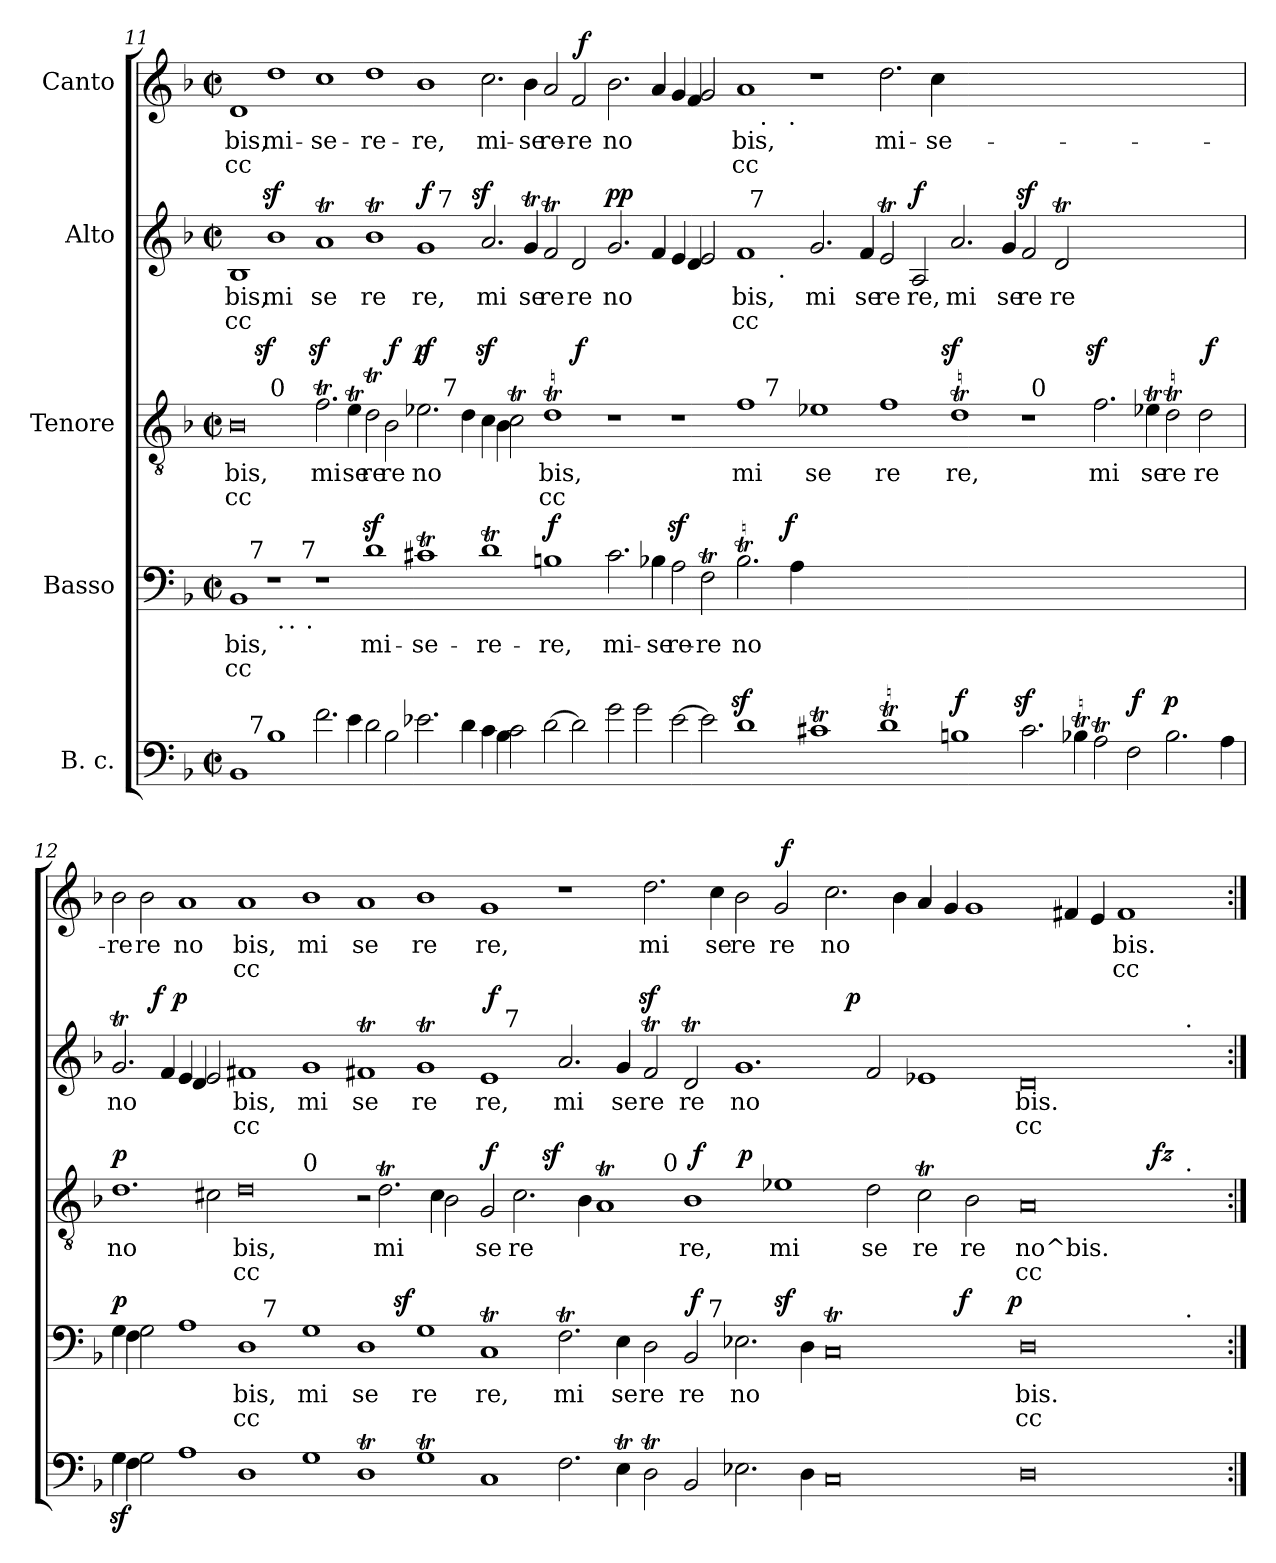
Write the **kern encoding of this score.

**kern	**dynam	**kern	**text	**text	**dynam	**kern	**text	**text	**dynam	**kern	**text	**text	**dynam	**kern	**text	**text	**dynam
*part5	*part5	*part4	*part4	*part4	*part4	*part3	*part3	*part3	*part3	*part2	*part2	*part2	*part2	*part1	*part1	*part1	*part1
*staff5	*staff5	*staff4	*staff4	*staff4	*staff4	*staff3	*staff3	*staff3	*staff3	*staff2	*staff2	*staff2	*staff2	*staff1	*staff1	*staff1	*staff1
*I"B. c.	*	*I"Basso	*	*	*	*I"Tenore	*	*	*	*I"Alto	*	*	*	*I"Canto	*	*	*
!!LO:LB:g=z
*clefF4	*	*clefF4	*	*	*	*clefGv2	*	*	*	*clefG2	*	*	*	*clefG2	*	*	*
*k[b-]	*	*k[b-]	*	*	*	*k[b-]	*	*	*	*k[b-]	*	*	*	*k[b-]	*	*	*
*F:	*	*F:	*	*	*	*F:	*	*	*	*F:	*	*	*	*F:	*	*	*
*M2/2	*	*M2/2	*	*	*	*M2/2	*	*	*	*M2/2	*	*	*	*M2/2	*	*	*
*met(c|)	*	*met(c|)	*	*	*	*met(c|)	*	*	*	*met(c|)	*	*	*	*met(c|)	*	*	*
=11	=11	=11	=11	=11	=11	=11	=11	=11	=11	=11	=11	=11	=11	=11	=11	=11	=11
!	!	!	!LO:LY:b:cj	!LO:LY:b:cj	!	!	!LO:LY:b:cj	!LO:LY:b:cj	!	!	!LO:LY:b:cj	!LO:LY:b:cj	!	!	!LO:LY:b:cj	!LO:LY:b:cj	!
*^	*	*^	*	*	*	*^	*	*	*	*^	*	*	*	*^	*	*	*
*	*^	*	*	*^	*	*	*	*	*^	*	*	*	*	*^	*	*	*	*	*^	*	*	*
*	*	*^	*	*	*	*^	*	*	*	*	*	*^	*	*	*	*	*	*^	*	*	*	*	*	*^	*	*	*
*	*	*	*^	*	*	*	*	*^	*	*	*	*	*	*	*^	*	*	*	*	*	*	*^	*	*	*	*	*	*	*	*	*	*
*	*	*	*	*^	*	*	*	*	*	*^	*	*	*	*	*	*	*	*^	*	*	*	*	*	*	*	*^	*	*	*	*	*	*	*	*	*	*
*	*	*	*	*	*^	*	*	*	*	*	*	*^	*	*	*	*	*	*	*	*	*^	*	*	*	*	*	*	*	*	*^	*	*	*	*	*	*	*	*	*	*
*	*	*	*	*	*	*	*	*	*	*	*	*	*	*^	*	*	*	*	*	*	*	*	*	*^	*	*	*	*	*	*	*	*	*	*^	*	*	*	*	*	*	*	*	*	*
*	*	*	*	*	*	*	*	*	*	*	*	*	*	*	*^	*	*	*	*	*	*	*	*	*	*	*^	*	*	*	*	*	*	*	*	*	*	*^	*	*	*	*	*	*	*	*	*	*
*	*	*	*	*	*	*	*	*	*	*	*	*	*	*	*	*	*	*	*	*	*	*	*	*	*	*	*	*^	*	*	*	*	*	*	*	*	*	*	*	*^	*	*	*	*	*	*	*	*	*	*
*	*	*	*	*	*	*	*	*	*	*	*	*	*	*	*	*	*	*	*	*	*	*	*	*	*	*	*	*	*^	*	*	*	*	*	*	*	*	*	*	*	*	*	*	*	*	*	*	*	*	*	*	*
*	*	*	*	*	*	*	*	*	*	*	*	*	*	*	*	*	*	*	*	*	*	*	*	*	*	*	*	*	*	*^	*	*	*	*	*	*	*	*	*	*	*	*	*	*	*	*	*	*	*	*	*	*	*
*	*	*	*	*	*	*	*	*	*	*	*	*	*	*	*	*	*	*	*	*	*	*	*	*	*	*	*	*	*	*	*^	*	*	*	*	*	*	*	*	*	*	*	*	*	*	*	*	*	*	*	*	*	*	*
*	*	*	*	*	*	*	*	*	*	*	*	*	*	*	*	*	*	*	*	*	*	*	*	*	*	*	*	*	*	*	*	*^	*	*	*	*	*	*	*	*	*	*	*	*	*	*	*	*	*	*	*	*	*	*	*
*	*	*	*	*	*	*	*	*	*	*	*	*	*	*	*	*	*	*	*	*	*	*	*	*	*	*	*	*	*	*	*	*	*^	*	*	*	*	*	*	*	*	*	*	*	*	*	*	*	*	*	*	*	*	*	*	*
1BB-	1ryy	1ryy	1ryy	1ryy	1ryy	2ryy	.	1BB-	1ryy	1ryy	1ryy	2ryy	1ryy	1ryy	1ryy	1ryy	bis,	cc	.	0B-	2.ryy	1...ryy	1ryy	1ryy	1ryy	1ryy	1ryy	1ryy	1ryy	1ryy	1ryy	1ryy	1ryy	1ryy	bis,	cc	.	1B-	2ryy	1ryy	1ryy	1ryy	1ryy	1ryy	1ryy	1ryy	1ryy	bis,	cc	.	1d	1ryy	1ryy	1ryy	bis,	cc	.
.	.	.	.	.	.	8ryy	.	.	.	.	.	8ryy	.	.	.	.	.	.	.	.	.	.	.	.	.	.	.	.	.	.	.	.	.	.	.	.	.	.	4ryy	.	.	.	.	.	.	.	.	.	.	.	.	.	.	.	.	.	.
!	!	!	!	!	!	!	!	!	!	!	!	!LO:TX:a:t=7	!	!	!	!	!	!	!	!	!	!	!	!	!	!	!	!	!	!	!	!	!	!	!	!	!	!	!	!	!	!	!	!	!	!	!	!	!	!	!	!	!	!	!	!	!
!	!	!	!	!	!	!LO:TX:a:t=7	!	!	!	!	!	!	!	!	!	!	!	!	!	!	!	!	!	!	!	!	!	!	!	!	!	!	!	!	!	!	!	!	!	!	!	!	!	!	!	!	!	!	!	!	!	!	!	!	!	!	!
.	.	.	.	.	.	1ryy	.	.	.	.	.	1ryy	.	.	.	.	.	.	.	.	.	.	.	.	.	.	.	.	.	.	.	.	.	.	.	.	.	.	.	.	.	.	.	.	.	.	.	.	.	.	.	.	.	.	.	.	.
!	!	!	!	!	!	!	!	!	!	!	!	!	!	!	!	!	!	!	!	!	!	!	!	!	!	!	!	!	!	!	!	!	!	!	!	!	!LO:DY:a	!	!	!	!	!	!	!	!	!	!	!	!	!	!	!	!	!	!	!	!
.	.	.	.	.	.	.	.	.	.	.	.	.	.	.	.	.	.	.	.	.	1ryy	.	.	.	.	.	.	.	.	.	.	.	.	.	.	.	sf	.	8ryy	.	.	.	.	.	.	.	.	.	.	.	.	.	.	.	.	.	.
.	.	.	.	.	.	.	.	.	.	.	.	.	.	.	.	.	.	.	.	.	.	.	.	.	.	.	.	.	.	.	.	.	.	.	.	.	.	.	32ryy	.	.	.	.	.	.	.	.	.	.	.	.	.	.	.	.	.	.
!	!	!	!	!	!	!	!	!	!	!	!	!	!	!	!	!	!	!	!	!	!	!	!	!	!	!	!	!	!	!	!	!	!	!	!	!	!	!	!	!	!	!	!	!	!	!	!	!	!	!LO:DY:a	!	!	!	!	!	!	!
.	.	.	.	.	.	.	.	.	.	.	.	.	.	.	.	.	.	.	.	.	.	.	.	.	.	.	.	.	.	.	.	.	.	.	.	.	.	.	1ryy	.	.	.	.	.	.	.	.	.	.	sf	.	.	.	.	.	.	.
!	!	!	!	!	!	!	!	!	!	!	!	!	!	!	!	!	!	!	!	!	!	!	!	!	!	!	!	!	!	!	!	!	!	!	!	!	!	!	!	!	!	!	!	!	!	!	!	!LO:LY:b:cj	!LO:LY:b:cj	!	!	!	!	!	!LO:LY:b:cj	!LO:LY:b:cj	!
1B-	1ryy	1ryy	1ryy	1ryy	1ryy	.	.	1r	1ryy	1ryy	1ryy	.	8..ryy	2ryy	2ryy	2ryy	.	.	.	.	.	.	1ryy	1ryy	1ryy	1ryy	1ryy	1ryy	1ryy	1ryy	32ryy	1ryy	1ryy	1ryy	.	.	.	1b->	.	1ryy	1ryy	1ryy	1ryy	1ryy	1ryy	1ryy	1ryy	mi	.	.	1dd	1ryy	1ryy	1ryy	mi-	-	.
!	!	!	!	!	!	!	!	!	!	!	!	!	!	!	!	!	!	!	!	!	!	!	!	!	!	!	!	!	!	!	!LO:TX:a:t=0	!	!	!	!	!	!	!	!	!	!	!	!	!	!	!	!	!	!	!	!	!	!	!	!	!	!
.	.	.	.	.	.	.	.	.	.	.	.	.	.	.	.	.	.	.	.	.	.	.	.	.	.	.	.	.	.	.	1ryy	.	.	.	.	.	.	.	.	.	.	.	.	.	.	.	.	.	.	.	.	.	.	.	.	.	.
!	!	!	!	!	!	!	!	!	!	!	!	!	!LO:TX:b:t=.	!	!	!	!	!	!	!	!	!	!	!	!	!	!	!	!	!	!	!	!	!	!	!	!	!	!	!	!	!	!	!	!	!	!	!	!	!	!	!	!	!	!	!	!
.	.	.	.	.	.	.	.	.	.	.	.	.	1ryy	.	.	.	.	.	.	.	.	.	.	.	.	.	.	.	.	.	.	.	.	.	.	.	.	.	.	.	.	.	.	.	.	.	.	.	.	.	.	.	.	.	.	.	.
.	.	.	.	.	.	.	.	.	.	.	.	.	.	64ryy	4ryy	4ryy	.	.	.	.	.	.	.	.	.	.	.	.	.	.	.	.	.	.	.	.	.	.	.	.	.	.	.	.	.	.	.	.	.	.	.	.	.	.	.	.	.
!	!	!	!	!	!	!	!	!	!	!	!	!	!	!LO:TX:b:t=.	!	!	!	!	!	!	!	!	!	!	!	!	!	!	!	!	!	!	!	!	!	!	!	!	!	!	!	!	!	!	!	!	!	!	!	!	!	!	!	!	!	!	!
.	.	.	.	.	.	.	.	.	.	.	.	.	.	1ryy	.	.	.	.	.	.	.	.	.	.	.	.	.	.	.	.	.	.	.	.	.	.	.	.	.	.	.	.	.	.	.	.	.	.	.	.	.	.	.	.	.	.	.
.	.	.	.	.	.	1ryy	.	.	.	.	.	1ryy	.	.	.	.	.	.	.	.	.	.	.	.	.	.	.	.	.	.	.	.	.	.	.	.	.	.	.	.	.	.	.	.	.	.	.	.	.	.	.	.	.	.	.	.	.
.	.	.	.	.	.	.	.	.	.	.	.	.	.	.	64ryy	16ryy	.	.	.	.	1ryy	.	.	.	.	.	.	.	.	.	.	.	.	.	.	.	.	.	.	.	.	.	.	.	.	.	.	.	.	.	.	.	.	.	.	.	.
!	!	!	!	!	!	!	!	!	!	!	!	!	!	!	!LO:TX:a:t=7	!	!	!	!	!	!	!	!	!	!	!	!	!	!	!	!	!	!	!	!	!	!	!	!	!	!	!	!	!	!	!	!	!	!	!	!	!	!	!	!	!	!
.	.	.	.	.	.	.	.	.	.	.	.	.	.	.	1ryy	.	.	.	.	.	.	.	.	.	.	.	.	.	.	.	.	.	.	.	.	.	.	.	.	.	.	.	.	.	.	.	.	.	.	.	.	.	.	.	.	.	.
.	.	.	.	.	.	.	.	.	.	.	.	.	.	.	.	64ryy	.	.	.	.	.	.	.	.	.	.	.	.	.	.	.	.	.	.	.	.	.	.	.	.	.	.	.	.	.	.	.	.	.	.	.	.	.	.	.	.	.
!	!	!	!	!	!	!	!	!	!	!	!	!	!	!	!	!LO:TX:b:t=.	!	!	!	!	!	!	!	!	!	!	!	!	!	!	!	!	!	!	!	!	!	!	!	!	!	!	!	!	!	!	!	!	!	!	!	!	!	!	!	!	!
.	.	.	.	.	.	.	.	.	.	.	.	.	.	.	.	1ryy	.	.	.	.	.	.	.	.	.	.	.	.	.	.	.	.	.	.	.	.	.	.	.	.	.	.	.	.	.	.	.	.	.	.	.	.	.	.	.	.	.
!	!	!	!	!	!	!	!	!	!	!	!	!	!	!	!	!	!	!	!	!	!	!	!	!	!	!	!	!	!	!	!	!	!	!	!	!	!LO:DY:b	!	!	!	!	!	!	!	!	!	!	!	!	!	!	!	!	!	!	!	!
.	.	.	.	.	.	.	.	.	.	.	.	.	.	.	.	.	.	.	.	.	.	1ryy	.	.	.	.	.	.	.	.	.	.	.	.	.	.	sf	.	.	.	.	.	.	.	.	.	.	.	.	.	.	.	.	.	.	.	.
.	.	.	.	.	.	.	.	.	.	.	.	.	.	.	.	.	.	.	.	.	.	.	.	.	.	.	.	.	.	.	.	.	.	.	.	.	.	.	1ryy	.	.	.	.	.	.	.	.	.	.	.	.	.	.	.	.	.	.
!	!	!	!	!	!	!	!	!	!	!	!	!	!	!	!	!	!	!	!	!	!	!	!	!	!	!	!	!	!	!	!	!	!	!	!LO:LY:b:cj	!LO:LY:b:cj	!	!	!	!	!	!	!	!	!	!	!	!LO:LY:b:cj	!LO:LY:b:cj	!	!	!	!	!	!LO:LY:b:cj	!LO:LY:b:cj	!
2.f\	1ryy	1ryy	1ryy	1ryy	1ryy	.	.	1r	2ryy	1ryy	1ryy	.	.	.	.	.	.	.	.	2.fT<\	.	.	1ryy	1ryy	1ryy	1ryy	1ryy	1ryy	1ryy	1ryy	.	1ryy	1ryy	1ryy	mi	.	.	1at	.	1ryy	1ryy	1ryy	1ryy	1ryy	1ryy	1ryy	1ryy	se	.	.	1cc	1ryy	1ryy	1ryy	se-	-	.
.	.	.	.	.	.	.	.	.	.	.	.	.	.	.	.	.	.	.	.	.	.	.	.	.	.	.	.	.	.	.	1ryy	.	.	.	.	.	.	.	.	.	.	.	.	.	.	.	.	.	.	.	.	.	.	.	.	.	.
.	.	.	.	.	.	.	.	.	.	.	.	.	1ryy	.	.	.	.	.	.	.	.	.	.	.	.	.	.	.	.	.	.	.	.	.	.	.	.	.	.	.	.	.	.	.	.	.	.	.	.	.	.	.	.	.	.	.	.
.	.	.	.	.	.	.	.	.	4ryy	.	.	.	.	.	.	.	.	.	.	.	.	.	.	.	.	.	.	.	.	.	.	.	.	.	.	.	.	.	.	.	.	.	.	.	.	.	.	.	.	.	.	.	.	.	.	.	.
.	.	.	.	.	.	.	.	.	.	.	.	.	.	1ryy	.	.	.	.	.	.	.	.	.	.	.	.	.	.	.	.	.	.	.	.	.	.	.	.	.	.	.	.	.	.	.	.	.	.	.	.	.	.	.	.	.	.	.
.	.	.	.	.	.	1ryy	.	.	.	.	.	1ryy	.	.	.	.	.	.	.	.	.	.	.	.	.	.	.	.	.	.	.	.	.	.	.	.	.	.	.	.	.	.	.	.	.	.	.	.	.	.	.	.	.	.	.	.	.
!	!	!	!	!	!	!	!	!	!	!	!	!	!	!	!	!	!	!	!	!	!	!	!	!	!	!	!	!	!	!	!	!	!	!	!LO:LY:b:cj	!LO:LY:b:cj	!	!	!	!	!	!	!	!	!	!	!	!	!	!	!	!	!	!	!	!	!
4e\	.	.	.	.	.	.	.	.	8ryy	.	.	.	.	.	.	.	.	.	.	4et\	1ryy	.	.	.	.	.	.	.	.	.	.	.	.	.	se	.	.	.	.	.	.	.	.	.	.	.	.	.	.	.	.	.	.	.	.	.	.
.	.	.	.	.	.	.	.	.	.	.	.	.	.	.	1ryy	.	.	.	.	.	.	.	.	.	.	.	.	.	.	.	.	.	.	.	.	.	.	.	.	.	.	.	.	.	.	.	.	.	.	.	.	.	.	.	.	.	.
.	.	.	.	.	.	.	.	.	.	.	.	.	.	.	.	1ryy	.	.	.	.	.	.	.	.	.	.	.	.	.	.	.	.	.	.	.	.	.	.	.	.	.	.	.	.	.	.	.	.	.	.	.	.	.	.	.	.	.
.	.	.	.	.	.	.	.	.	16ryy	.	.	.	.	.	.	.	.	.	.	.	.	1ryy	.	.	.	.	.	.	.	.	.	.	.	.	.	.	.	.	.	.	.	.	.	.	.	.	.	.	.	.	.	.	.	.	.	.	.
.	.	.	.	.	.	.	.	.	.	.	.	.	.	.	.	.	.	.	.	.	.	.	.	.	.	.	.	.	.	.	.	.	.	.	.	.	.	.	1ryy	.	.	.	.	.	.	.	.	.	.	.	.	.	.	.	.	.	.
.	.	.	.	.	.	.	.	.	64ryy	.	.	.	.	.	.	.	.	.	.	.	.	.	.	.	.	.	.	.	.	.	.	.	.	.	.	.	.	.	.	.	.	.	.	.	.	.	.	.	.	.	.	.	.	.	.	.	.
!	!	!	!	!	!	!	!	!	!	!	!	!	!	!	!	!	!	!	!LO:DY:a	!	!	!	!	!	!	!	!	!	!	!	!	!	!	!	!	!	!	!	!	!	!	!	!	!	!	!	!	!	!	!	!	!	!	!	!	!	!
.	.	.	.	.	.	.	.	.	1ryy	.	.	.	.	.	.	.	.	.	sf	.	.	.	.	.	.	.	.	.	.	.	.	.	.	.	.	.	.	.	.	.	.	.	.	.	.	.	.	.	.	.	.	.	.	.	.	.	.
!	!	!	!	!	!	!	!	!	!	!	!	!	!	!	!	!	!LO:LY:b:cj	!LO:LY:b:cj	!	!	!	!	!	!	!	!	!	!	!	!	!	!	!	!	!LO:LY:b:cj	!LO:LY:b:cj	!	!	!	!	!	!	!	!	!	!	!	!LO:LY:b:cj	!LO:LY:b:cj	!	!	!	!	!	!LO:LY:b:cj	!LO:LY:b:cj	!
2d\	1ryy	1ryy	1ryy	1ryy	1ryy	.	.	1d>	.	1ryy	1ryy	.	.	.	.	.	mi-	-	.	2dT<\	.	.	2ryy	2ryy	1ryy	1ryy	1ryy	1ryy	1ryy	1ryy	.	1ryy	1ryy	1ryy	re	.	.	1b-T>	.	1ryy	1ryy	1ryy	1ryy	1ryy	1ryy	1ryy	1ryy	re	.	.	1dd	1ryy	1ryy	1ryy	re-	-	.
.	.	.	.	.	.	.	.	.	.	.	.	.	.	.	.	.	.	.	.	.	.	.	.	.	.	.	.	.	.	.	1ryy	.	.	.	.	.	.	.	.	.	.	.	.	.	.	.	.	.	.	.	.	.	.	.	.	.	.
.	.	.	.	.	.	.	.	.	.	.	.	.	1ryy	.	.	.	.	.	.	.	.	.	.	.	.	.	.	.	.	.	.	.	.	.	.	.	.	.	.	.	.	.	.	.	.	.	.	.	.	.	.	.	.	.	.	.	.
!	!	!	!	!	!	!	!	!	!	!	!	!	!	!	!	!	!	!	!	!	!	!	!	!	!	!	!	!	!	!	!	!	!	!	!LO:LY:b:cj	!LO:LY:b:cj	!	!	!	!	!	!	!	!	!	!	!	!	!	!	!	!	!	!	!	!	!
2B-\	.	.	.	.	.	.	.	.	.	.	.	.	.	.	.	.	.	.	.	2B-\	.	.	32.ryy	4...ryy	.	.	.	.	.	.	.	.	.	.	re	.	.	.	.	.	.	.	.	.	.	.	.	.	.	.	.	.	.	.	.	.	.
.	.	.	.	.	.	.	.	.	.	.	.	.	.	1ryy	.	.	.	.	.	.	.	.	.	.	.	.	.	.	.	.	.	.	.	.	.	.	.	.	.	.	.	.	.	.	.	.	.	.	.	.	.	.	.	.	.	.	.
!	!	!	!	!	!	!	!	!	!	!	!	!	!	!	!	!	!	!	!	!	!	!	!	!	!	!	!	!	!	!	!	!	!	!	!	!	!LO:DY:b	!	!	!	!	!	!	!	!	!	!	!	!	!	!	!	!	!	!	!	!
.	.	.	.	.	.	.	.	.	.	.	.	.	.	.	.	.	.	.	.	.	.	.	1ryy	.	.	.	.	.	.	.	.	.	.	.	.	.	f	.	.	.	.	.	.	.	.	.	.	.	.	.	.	.	.	.	.	.	.
.	.	.	.	.	.	1ryy	.	.	.	.	.	1ryy	.	.	.	.	.	.	.	.	.	.	.	.	.	.	.	.	.	.	.	.	.	.	.	.	.	.	.	.	.	.	.	.	.	.	.	.	.	.	.	.	.	.	.	.	.
.	.	.	.	.	.	.	.	.	.	.	.	.	.	.	.	.	.	.	.	.	1ryy	.	.	.	.	.	.	.	.	.	.	.	.	.	.	.	.	.	.	.	.	.	.	.	.	.	.	.	.	.	.	.	.	.	.	.	.
.	.	.	.	.	.	.	.	.	.	.	.	.	.	.	1ryy	.	.	.	.	.	.	.	.	.	.	.	.	.	.	.	.	.	.	.	.	.	.	.	.	.	.	.	.	.	.	.	.	.	.	.	.	.	.	.	.	.	.
.	.	.	.	.	.	.	.	.	.	.	.	.	.	.	.	1ryy	.	.	.	.	.	.	.	.	.	.	.	.	.	.	.	.	.	.	.	.	.	.	.	.	.	.	.	.	.	.	.	.	.	.	.	.	.	.	.	.	.
.	.	.	.	.	.	.	.	.	.	.	.	.	.	.	.	.	.	.	.	.	.	1ryy	.	.	.	.	.	.	.	.	.	.	.	.	.	.	.	.	.	.	.	.	.	.	.	.	.	.	.	.	.	.	.	.	.	.	.
.	.	.	.	.	.	.	.	.	.	.	.	.	.	.	.	.	.	.	.	.	.	.	.	.	.	.	.	.	.	.	.	.	.	.	.	.	.	.	1ryy	.	.	.	.	.	.	.	.	.	.	.	.	.	.	.	.	.	.
.	.	.	.	.	.	.	.	.	1ryy	.	.	.	.	.	.	.	.	.	.	.	.	.	.	.	.	.	.	.	.	.	.	.	.	.	.	.	.	.	.	.	.	.	.	.	.	.	.	.	.	.	.	.	.	.	.	.	.
!	!	!	!	!	!	!	!	!	!	!	!	!	!	!	!	!	!	!	!	!	!	!	!	!	!	!	!	!	!	!	!	!	!	!	!	!	!LO:DY:b	!	!	!	!	!	!	!	!	!	!	!	!	!	!	!	!	!	!	!	!
.	.	.	.	.	.	.	.	.	.	.	.	.	.	.	.	.	.	.	.	.	.	.	.	1ryy	.	.	.	.	.	.	.	.	.	.	.	.	p	.	.	.	.	.	.	.	.	.	.	.	.	.	.	.	.	.	.	.	.
!	!	!	!	!	!	!	!	!	!	!	!	!	!	!	!	!	!LO:LY:b:cj	!LO:LY:b:cj	!	!	!	!	!	!	!	!	!	!	!	!	!	!	!	!	!LO:LY:b:cj	!LO:LY:b:cj	!	!	!	!	!	!	!	!	!	!	!	!LO:LY:b:cj	!LO:LY:b:cj	!	!	!	!	!	!LO:LY:b:cj	!LO:LY:b:cj	!
2.e-X\	1ryy	1ryy	1ryy	1ryy	1ryy	.	.	1c#Xt	.	1ryy	1ryy	.	.	.	.	.	se-	-	.	2.e-X\	.	.	.	.	16ryy	2...ryy	1ryy	1ryy	1ryy	1ryy	.	4ryy	1ryy	1ryy	no	.	.	1g	.	16ryy	2ryy	1ryy	1ryy	1ryy	4ryy	1ryy	1ryy	re,	.	.	1b-	1ryy	1ryy	1ryy	re,	.	.
.	.	.	.	.	.	.	.	.	.	.	.	.	.	.	.	.	.	.	.	.	.	.	.	.	.	.	.	.	.	.	1ryy	.	.	.	.	.	.	.	.	.	.	.	.	.	.	.	.	.	.	.	.	.	.	.	.	.	.
!	!	!	!	!	!	!	!	!	!	!	!	!	!	!	!	!	!	!	!	!	!	!	!	!	!	!	!	!	!	!	!	!	!	!	!	!	!	!	!	!	!	!	!	!	!	!	!	!	!	!LO:DY:a	!	!	!	!	!	!	!
.	.	.	.	.	.	.	.	.	.	.	.	.	.	.	.	.	.	.	.	.	.	.	.	.	64ryy	.	.	.	.	.	.	.	.	.	.	.	.	.	.	1ryy	.	.	.	.	.	.	.	.	.	f	.	.	.	.	.	.	.
!	!	!	!	!	!	!	!	!	!	!	!	!	!	!	!	!	!	!	!	!	!	!	!	!	!	!	!	!	!	!	!	!	!	!	!	!	!LO:DY:a	!	!	!	!	!	!	!	!	!	!	!	!	!	!	!	!	!	!	!	!
.	.	.	.	.	.	.	.	.	.	.	.	.	.	.	.	.	.	.	.	.	.	.	.	.	1ryy	.	.	.	.	.	.	.	.	.	.	.	f	.	.	.	.	.	.	.	.	.	.	.	.	.	.	.	.	.	.	.	.
.	.	.	.	.	.	.	.	.	.	.	.	.	1ryy	.	.	.	.	.	.	.	.	.	.	.	.	.	.	.	.	.	.	.	.	.	.	.	.	.	.	.	.	.	.	.	.	.	.	.	.	.	.	.	.	.	.	.	.
.	.	.	.	.	.	.	.	.	.	.	.	.	.	.	.	.	.	.	.	.	.	.	.	.	.	.	.	.	.	.	.	8ryy	.	.	.	.	.	.	.	.	.	.	.	.	16ryy	.	.	.	.	.	.	.	.	.	.	.	.
.	.	.	.	.	.	.	.	.	.	.	.	.	.	.	.	.	.	.	.	.	.	.	.	.	.	.	.	.	.	.	.	.	.	.	.	.	.	.	.	.	.	.	.	.	64ryy	.	.	.	.	.	.	.	.	.	.	.	.
!	!	!	!	!	!	!	!	!	!	!	!	!	!	!	!	!	!	!	!	!	!	!	!	!	!	!	!	!	!	!	!	!	!	!	!	!	!	!	!	!	!	!	!	!	!LO:TX:a:t=7	!	!	!	!	!	!	!	!	!	!	!	!
.	.	.	.	.	.	.	.	.	.	.	.	.	.	.	.	.	.	.	.	.	.	.	.	.	.	.	.	.	.	.	.	.	.	.	.	.	.	.	.	.	.	.	.	.	1ryy	.	.	.	.	.	.	.	.	.	.	.	.
.	.	.	.	.	.	.	.	.	.	.	.	.	.	.	.	.	.	.	.	.	.	.	.	.	.	.	.	.	.	.	.	64ryy	.	.	.	.	.	.	.	.	.	.	.	.	.	.	.	.	.	.	.	.	.	.	.	.	.
!	!	!	!	!	!	!	!	!	!	!	!	!	!	!	!	!	!	!	!	!	!	!	!	!	!	!	!	!	!	!	!	!LO:TX:a:t=7	!	!	!	!	!	!	!	!	!	!	!	!	!	!	!	!	!	!	!	!	!	!	!	!	!
.	.	.	.	.	.	.	.	.	.	.	.	.	.	.	.	.	.	.	.	.	.	.	.	.	.	.	.	.	.	.	.	1ryy	.	.	.	.	.	.	.	.	.	.	.	.	.	.	.	.	.	.	.	.	.	.	.	.	.
.	.	.	.	.	.	.	.	.	.	.	.	.	.	.	.	.	.	.	.	.	.	.	.	.	.	.	.	.	.	.	.	.	.	.	.	.	.	.	.	.	4ryy	.	.	.	.	.	.	.	.	.	.	.	.	.	.	.	.
.	.	.	.	.	.	.	.	.	.	.	.	.	.	1ryy	.	.	.	.	.	.	.	.	.	.	.	.	.	.	.	.	.	.	.	.	.	.	.	.	.	.	.	.	.	.	.	.	.	.	.	.	.	.	.	.	.	.	.
.	.	.	.	.	.	.	.	.	.	.	.	.	.	.	.	.	.	.	.	.	.	.	1ryy	.	.	.	.	.	.	.	.	.	.	.	.	.	.	.	.	.	.	.	.	.	.	.	.	.	.	.	.	.	.	.	.	.	.
.	.	.	.	.	.	1ryy	.	.	.	.	.	1ryy	.	.	.	.	.	.	.	.	.	.	.	.	.	.	.	.	.	.	.	.	.	.	.	.	.	.	.	.	.	.	.	.	.	.	.	.	.	.	.	.	.	.	.	.	.
!	!	!	!	!	!	!	!	!	!	!	!	!	!	!	!	!	!	!	!	!	!	!	!	!	!	!	!	!	!	!	!	!	!	!	!LO:LY:b:cj	!LO:LY:b:cj	!	!	!	!	!	!	!	!	!	!	!	!	!	!	!	!	!	!	!	!	!
4d\	.	.	.	.	.	.	.	.	.	.	.	.	.	.	.	.	.	.	.	4d\	1ryy	.	.	.	.	.	.	.	.	.	.	.	.	.	.	.	.	.	.	.	8ryy	.	.	.	.	.	.	.	.	.	.	.	.	.	.	.	.
.	.	.	.	.	.	.	.	.	.	.	.	.	.	.	1ryy	.	.	.	.	.	.	.	.	.	.	.	.	.	.	.	.	.	.	.	.	.	.	.	.	.	.	.	.	.	.	.	.	.	.	.	.	.	.	.	.	.	.
.	.	.	.	.	.	.	.	.	.	.	.	.	.	.	.	1ryy	.	.	.	.	.	.	.	.	.	.	.	.	.	.	.	.	.	.	.	.	.	.	.	.	.	.	.	.	.	.	.	.	.	.	.	.	.	.	.	.	.
.	.	.	.	.	.	.	.	.	.	.	.	.	.	.	.	.	.	.	.	.	.	1ryy	.	.	.	.	.	.	.	.	.	.	.	.	.	.	.	.	.	.	64ryy	.	.	.	.	.	.	.	.	.	.	.	.	.	.	.	.
!	!	!	!	!	!	!	!	!	!	!	!	!	!	!	!	!	!	!	!	!	!	!	!	!	!	!	!	!	!	!	!	!	!	!	!	!	!	!	!	!	!	!	!	!	!	!	!	!	!	!LO:DY:a	!	!	!	!	!	!	!
.	.	.	.	.	.	.	.	.	.	.	.	.	.	.	.	.	.	.	.	.	.	.	.	.	.	.	.	.	.	.	.	.	.	.	.	.	.	.	.	.	1ryy	.	.	.	.	.	.	.	.	sf	.	.	.	.	.	.	.
.	.	.	.	.	.	.	.	.	.	.	.	.	.	.	.	.	.	.	.	.	.	.	.	.	.	.	.	.	.	.	.	.	.	.	.	.	.	.	1ryy	.	.	.	.	.	.	.	.	.	.	.	.	.	.	.	.	.	.
!	!	!	!	!	!	!	!	!	!	!	!	!	!	!	!	!	!	!	!	!	!	!	!	!	!	!	!	!	!	!	!	!	!	!	!	!	!LO:DY:a	!	!	!	!	!	!	!	!	!	!	!	!	!	!	!	!	!	!	!	!
.	.	.	.	.	.	.	.	.	.	.	.	.	.	.	.	.	.	.	.	.	.	.	.	.	.	1ryy	.	.	.	.	.	.	.	.	.	.	sf	.	.	.	.	.	.	.	.	.	.	.	.	.	.	.	.	.	.	.	.
.	.	.	.	.	.	.	.	.	1ryy	.	.	.	.	.	.	.	.	.	.	.	.	.	.	.	.	.	.	.	.	.	.	.	.	.	.	.	.	.	.	.	.	.	.	.	.	.	.	.	.	.	.	.	.	.	.	.	.
.	.	.	.	.	.	.	.	.	.	.	.	.	.	.	.	.	.	.	.	.	.	.	.	1ryy	.	.	.	.	.	.	.	.	.	.	.	.	.	.	.	.	.	.	.	.	.	.	.	.	.	.	.	.	.	.	.	.	.
!	!	!	!	!	!	!	!	!	!	!	!	!	!	!	!	!	!LO:LY:b:cj	!LO:LY:b:cj	!	!	!	!	!	!	!	!	!	!	!	!	!	!	!	!	!LO:LY:b:cj	!LO:LY:b:cj	!	!	!	!	!	!	!	!	!	!	!	!LO:LY:b:cj	!LO:LY:b:cj	!	!	!	!	!	!LO:LY:b:cj	!LO:LY:b:cj	!
4c\	1ryy	1ryy	1ryy	1ryy	1ryy	.	.	1dT>	.	1ryy	1ryy	.	.	.	.	.	re-	-	.	4c>\	.	.	.	.	.	.	1ryy	1ryy	1ryy	1ryy	.	.	1ryy	1ryy	.	.	.	2.a>/	.	.	.	1ryy	1ryy	1ryy	.	1ryy	1ryy	mi	.	.	2.cc\	1ryy	1ryy	1ryy	mi-	-	.
.	.	.	.	.	.	.	.	.	.	.	.	.	.	.	.	.	.	.	.	.	.	.	.	.	.	.	.	.	.	.	1ryy	.	.	.	.	.	.	.	.	.	.	.	.	.	.	.	.	.	.	.	.	.	.	.	.	.	.
.	.	.	.	.	.	.	.	.	.	.	.	.	.	.	.	.	.	.	.	.	.	.	.	.	.	.	.	.	.	.	.	.	.	.	.	.	.	.	.	1ryy	.	.	.	.	.	.	.	.	.	.	.	.	.	.	.	.	.
.	.	.	.	.	.	.	.	.	.	.	.	.	.	.	.	.	.	.	.	.	.	.	.	.	1ryy	.	.	.	.	.	.	.	.	.	.	.	.	.	.	.	.	.	.	.	.	.	.	.	.	.	.	.	.	.	.	.	.
.	.	.	.	.	.	.	.	.	.	.	.	.	1ryy	.	.	.	.	.	.	.	.	.	.	.	.	.	.	.	.	.	.	.	.	.	.	.	.	.	.	.	.	.	.	.	.	.	.	.	.	.	.	.	.	.	.	.	.
!	!	!	!	!	!	!	!	!	!	!	!	!	!	!	!	!	!	!	!	!	!	!	!	!	!	!	!	!	!	!	!	!	!	!	!LO:LY:b:cj	!LO:LY:b:cj	!	!	!	!	!	!	!	!	!	!	!	!	!	!	!	!	!	!	!	!	!
4B-\	.	.	.	.	.	.	.	.	.	.	.	.	.	.	.	.	.	.	.	4B-\	.	.	.	.	.	.	.	.	.	.	.	.	.	.	.	.	.	.	.	.	.	.	.	.	.	.	.	.	.	.	.	.	.	.	.	.	.
.	.	.	.	.	.	.	.	.	.	.	.	.	.	.	.	.	.	.	.	.	.	.	.	.	.	.	.	.	.	.	.	.	.	.	.	.	.	.	.	.	.	.	.	.	1ryy	.	.	.	.	.	.	.	.	.	.	.	.
.	.	.	.	.	.	.	.	.	.	.	.	.	.	.	.	.	.	.	.	.	.	.	.	.	.	.	.	.	.	.	.	1ryy	.	.	.	.	.	.	.	.	.	.	.	.	.	.	.	.	.	.	.	.	.	.	.	.	.
!	!	!	!	!	!	!	!	!	!	!	!	!	!	!	!	!	!	!	!	!	!	!	!	!	!	!	!	!	!	!	!	!	!	!	!LO:LY:b:cj	!LO:LY:b:cj	!	!	!	!	!	!	!	!	!	!	!	!	!	!	!	!	!	!	!	!	!
2c\	.	.	.	.	.	.	.	.	.	.	.	.	.	.	.	.	.	.	.	2cT\	.	.	.	.	.	.	.	.	.	.	.	.	.	.	.	.	.	.	.	.	.	.	.	.	.	.	.	.	.	.	.	.	.	.	.	.	.
.	.	.	.	.	.	.	.	.	.	.	.	.	.	1ryy	.	.	.	.	.	.	.	.	.	.	.	.	.	.	.	.	.	.	.	.	.	.	.	.	.	.	.	.	.	.	.	.	.	.	.	.	.	.	.	.	.	.	.
.	.	.	.	.	.	.	.	.	.	.	.	.	.	.	.	.	.	.	.	.	.	.	1ryy	.	.	.	.	.	.	.	.	.	.	.	.	.	.	.	.	.	.	.	.	.	.	.	.	.	.	.	.	.	.	.	.	.	.
.	.	.	.	.	.	1ryy	.	.	.	.	.	1ryy	.	.	.	.	.	.	.	.	.	.	.	.	.	.	.	.	.	.	.	.	.	.	.	.	.	.	.	.	.	.	.	.	.	.	.	.	.	.	.	.	.	.	.	.	.
!	!	!	!	!	!	!	!	!	!	!	!	!	!	!	!	!	!	!	!	!	!	!	!	!	!	!	!	!	!	!	!	!	!	!	!	!	!	!	!	!	!	!	!	!	!	!	!	!LO:LY:b:cj	!LO:LY:b:cj	!	!	!	!	!	!LO:LY:b:cj	!LO:LY:b:cj	!
.	.	.	.	.	.	.	.	.	.	.	.	.	.	.	.	.	.	.	.	.	1ryy	.	.	.	.	.	.	.	.	.	.	.	.	.	.	.	.	4gT/	.	.	.	.	.	.	.	.	.	se	.	.	4b-\	.	.	.	se-	-	.
.	.	.	.	.	.	.	.	.	.	.	.	.	.	.	1ryy	.	.	.	.	.	.	.	.	.	.	.	.	.	.	.	.	.	.	.	.	.	.	.	.	.	.	.	.	.	.	.	.	.	.	.	.	.	.	.	.	.	.
.	.	.	.	.	.	.	.	.	.	.	.	.	.	.	.	1ryy	.	.	.	.	.	.	.	.	.	.	.	.	.	.	.	.	.	.	.	.	.	.	.	.	.	.	.	.	.	.	.	.	.	.	.	.	.	.	.	.	.
.	.	.	.	.	.	.	.	.	.	.	.	.	.	.	.	.	.	.	.	.	.	1ryy	.	.	.	.	.	.	.	.	.	.	.	.	.	.	.	.	.	.	.	.	.	.	.	.	.	.	.	.	.	.	.	.	.	.	.
.	.	.	.	.	.	.	.	.	.	.	.	.	.	.	.	.	.	.	.	.	.	.	.	.	.	.	.	.	.	.	.	.	.	.	.	.	.	.	.	.	1ryy	.	.	.	.	.	.	.	.	.	.	.	.	.	.	.	.
.	.	.	.	.	.	.	.	.	.	.	.	.	.	.	.	.	.	.	.	.	.	.	.	.	.	.	.	.	.	.	.	.	.	.	.	.	.	.	1ryy	.	.	.	.	.	.	.	.	.	.	.	.	.	.	.	.	.	.
.	.	.	.	.	.	.	.	.	.	.	.	.	.	.	.	.	.	.	.	.	.	.	.	.	.	1ryy	.	.	.	.	.	.	.	.	.	.	.	.	.	.	.	.	.	.	.	.	.	.	.	.	.	.	.	.	.	.	.
.	.	.	.	.	.	.	.	.	1ryy	.	.	.	.	.	.	.	.	.	.	.	.	.	.	.	.	.	.	.	.	.	.	.	.	.	.	.	.	.	.	.	.	.	.	.	.	.	.	.	.	.	.	.	.	.	.	.	.
.	.	.	.	.	.	.	.	.	.	.	.	.	.	.	.	.	.	.	.	.	.	.	.	1ryy	.	.	.	.	.	.	.	.	.	.	.	.	.	.	.	.	.	.	.	.	.	.	.	.	.	.	.	.	.	.	.	.	.
!	!	!	!	!	!	!	!	!	!	!	!	!	!	!	!	!	!LO:LY:b:cj	!LO:LY:b:cj	!	!	!	!	!	!	!	!	!	!	!	!	!	!	!	!	!LO:LY:b:cj	!LO:LY:b:cj	!	!	!	!	!	!	!	!	!	!	!	!LO:LY:b:cj	!LO:LY:b:cj	!	!	!	!	!	!LO:LY:b:cj	!LO:LY:b:cj	!
[>2d\	1ryy	1ryy	1ryy	1ryy	1ryy	.	.	1Bn	.	32.ryy	1ryy	.	.	.	.	.	re,	.	.	1dT>	.	.	.	.	.	.	2ryy	1ryy	1ryy	1ryy	.	.	1ryy	1ryy	bis,	cc	.	2fT>/	.	.	.	2ryy	1ryy	1ryy	.	1ryy	1ryy	re	.	.	2a/	2ryy	1ryy	1ryy	re-	-	.
.	.	.	.	.	.	.	.	.	.	.	.	.	.	.	.	.	.	.	.	.	.	.	.	.	.	.	.	.	.	.	1ryy	.	.	.	.	.	.	.	.	.	.	.	.	.	.	.	.	.	.	.	.	.	.	.	.	.	.
!	!	!	!	!	!	!	!	!	!	!	!	!	!	!	!	!	!	!	!LO:DY:a	!	!	!	!	!	!	!	!	!	!	!	!	!	!	!	!	!	!	!	!	!	!	!	!	!	!	!	!	!	!	!	!	!	!	!	!	!	!
.	.	.	.	.	.	.	.	.	.	1ryy	.	.	.	.	.	.	.	.	f	.	.	.	.	.	.	.	.	.	.	.	.	.	.	.	.	.	.	.	.	.	.	.	.	.	.	.	.	.	.	.	.	.	.	.	.	.	.
.	.	.	.	.	.	.	.	.	.	.	.	.	.	.	.	.	.	.	.	.	.	.	.	.	.	.	.	.	.	.	.	.	.	.	.	.	.	.	.	1ryy	.	.	.	.	.	.	.	.	.	.	.	.	.	.	.	.	.
.	.	.	.	.	.	.	.	.	.	.	.	.	.	.	.	.	.	.	.	.	.	.	.	.	1ryy	.	.	.	.	.	.	.	.	.	.	.	.	.	.	.	.	.	.	.	.	.	.	.	.	.	.	.	.	.	.	.	.
.	.	.	.	.	.	.	.	.	.	.	.	.	1ryy	.	.	.	.	.	.	.	.	.	.	.	.	.	.	.	.	.	.	.	.	.	.	.	.	.	.	.	.	.	.	.	.	.	.	.	.	.	.	.	.	.	.	.	.
.	.	.	.	.	.	.	.	.	.	.	.	.	.	.	.	.	.	.	.	.	.	.	.	.	.	.	.	.	.	.	.	.	.	.	.	.	.	.	.	.	.	.	.	.	1ryy	.	.	.	.	.	.	.	.	.	.	.	.
.	.	.	.	.	.	.	.	.	.	.	.	.	.	.	.	.	.	.	.	.	.	.	.	.	.	.	.	.	.	.	.	1ryy	.	.	.	.	.	.	.	.	.	.	.	.	.	.	.	.	.	.	.	.	.	.	.	.	.
!	!	!	!	!	!	!	!	!	!	!	!	!	!	!	!	!	!	!	!	!	!	!	!	!	!	!	!	!	!	!	!	!	!	!	!	!	!	!	!	!	!	!	!	!	!	!	!	!LO:LY:b:cj	!LO:LY:b:cj	!	!	!	!	!	!LO:LY:b:cj	!LO:LY:b:cj	!
2d\]	.	.	.	.	.	.	.	.	.	.	.	.	.	.	.	.	.	.	.	.	.	.	.	.	.	.	32ryy	.	.	.	.	.	.	.	.	.	.	2d/	.	.	.	4...ryy	.	.	.	.	.	re	.	.	2f/	16ryy	.	.	re	.	.
.	.	.	.	.	.	.	.	.	.	.	.	.	.	1ryy	.	.	.	.	.	.	.	.	.	.	.	.	.	.	.	.	.	.	.	.	.	.	.	.	.	.	.	.	.	.	.	.	.	.	.	.	.	.	.	.	.	.	.
!	!	!	!	!	!	!	!	!	!	!	!	!	!	!	!	!	!	!	!	!	!	!	!	!	!	!	!	!	!	!	!	!	!	!	!	!	!LO:DY:a	!	!	!	!	!	!	!	!	!	!	!	!	!	!	!	!	!	!	!	!
.	.	.	.	.	.	.	.	.	.	.	.	.	.	.	.	.	.	.	.	.	.	.	.	.	.	.	1ryy	.	.	.	.	.	.	.	.	.	f	.	.	.	.	.	.	.	.	.	.	.	.	.	.	.	.	.	.	.	.
.	.	.	.	.	.	.	.	.	.	.	.	.	.	.	.	.	.	.	.	.	.	.	1ryy	.	.	.	.	.	.	.	.	.	.	.	.	.	.	.	.	.	.	.	.	.	.	.	.	.	.	.	.	.	.	.	.	.	.
!	!	!	!	!	!	!	!	!	!	!	!	!	!	!	!	!	!	!	!	!	!	!	!	!	!	!	!	!	!	!	!	!	!	!	!	!	!	!	!	!	!	!	!	!	!	!	!	!	!	!	!	!	!	!	!	!	!LO:DY:b
.	.	.	.	.	.	.	.	.	.	.	.	.	.	.	.	.	.	.	.	.	.	.	.	.	.	.	.	.	.	.	.	.	.	.	.	.	.	.	.	.	.	.	.	.	.	.	.	.	.	.	.	1ryy	.	.	.	.	f
.	.	.	.	.	.	1ryy	.	.	.	.	.	1ryy	.	.	.	.	.	.	.	.	.	.	.	.	.	.	.	.	.	.	.	.	.	.	.	.	.	.	.	.	.	.	.	.	.	.	.	.	.	.	.	.	.	.	.	.	.
.	.	.	.	.	.	.	.	.	.	.	.	.	.	.	.	.	.	.	.	.	1ryy	.	.	.	.	.	.	.	.	.	.	.	.	.	.	.	.	.	.	.	.	.	.	.	.	.	.	.	.	.	.	.	.	.	.	.	.
.	.	.	.	.	.	.	.	.	.	.	.	.	.	.	1ryy	.	.	.	.	.	.	.	.	.	.	.	.	.	.	.	.	.	.	.	.	.	.	.	.	.	.	.	.	.	.	.	.	.	.	.	.	.	.	.	.	.	.
.	.	.	.	.	.	.	.	.	.	.	.	.	.	.	.	1ryy	.	.	.	.	.	.	.	.	.	.	.	.	.	.	.	.	.	.	.	.	.	.	.	.	.	.	.	.	.	.	.	.	.	.	.	.	.	.	.	.	.
.	.	.	.	.	.	.	.	.	.	.	.	.	.	.	.	.	.	.	.	.	.	1ryy	.	.	.	.	.	.	.	.	.	.	.	.	.	.	.	.	.	.	.	.	.	.	.	.	.	.	.	.	.	.	.	.	.	.	.
.	.	.	.	.	.	.	.	.	.	.	.	.	.	.	.	.	.	.	.	.	.	.	.	.	.	.	.	.	.	.	.	.	.	.	.	.	.	.	.	.	1ryy	.	.	.	.	.	.	.	.	.	.	.	.	.	.	.	.
.	.	.	.	.	.	.	.	.	.	.	.	.	.	.	.	.	.	.	.	.	.	.	.	.	.	.	.	.	.	.	.	.	.	.	.	.	.	.	1ryy	.	.	.	.	.	.	.	.	.	.	.	.	.	.	.	.	.	.
.	.	.	.	.	.	.	.	.	.	.	.	.	.	.	.	.	.	.	.	.	.	.	.	.	.	1ryy	.	.	.	.	.	.	.	.	.	.	.	.	.	.	.	.	.	.	.	.	.	.	.	.	.	.	.	.	.	.	.
.	.	.	.	.	.	.	.	.	1ryy	.	.	.	.	.	.	.	.	.	.	.	.	.	.	.	.	.	.	.	.	.	.	.	.	.	.	.	.	.	.	.	.	.	.	.	.	.	.	.	.	.	.	.	.	.	.	.	.
!	!	!	!	!	!	!	!	!	!	!	!	!	!	!	!	!	!	!	!	!	!	!	!	!	!	!	!	!	!	!	!	!	!	!	!	!	!	!	!	!	!	!	!	!	!	!	!	!	!	!LO:DY:a	!	!	!	!	!	!	!
!	!	!	!	!	!	!	!	!	!	!	!	!	!	!	!	!	!	!	!	!	!	!	!	!	!	!	!	!	!	!	!	!	!	!	!	!	!	!	!	!	!	!	!	!	!	!	!	!	!	!LO:DY:n=1:b	!	!	!	!	!	!	!
.	.	.	.	.	.	.	.	.	.	.	.	.	.	.	.	.	.	.	.	.	.	.	.	1ryy	.	.	.	.	.	.	.	.	.	.	.	.	.	.	.	.	.	1ryy	.	.	.	.	.	.	.	p p	.	.	.	.	.	.	.
!	!	!	!	!	!	!	!	!	!	!	!	!	!	!	!	!	!LO:LY:b:cj	!LO:LY:b:cj	!	!	!	!	!	!	!	!	!	!	!	!	!	!	!	!	!	!	!	!	!	!	!	!	!	!	!	!	!	!LO:LY:b:cj	!LO:LY:b:cj	!	!	!	!	!	!LO:LY:b:cj	!LO:LY:b:cj	!
2g\	1ryy	1ryy	1ryy	1ryy	1ryy	.	.	2.c#\	.	.	1ryy	.	.	.	.	.	mi-	-	.	1r	.	.	.	.	.	.	.	1ryy	1ryy	1ryy	.	.	1ryy	1ryy	.	.	.	2.g/	.	.	.	.	1ryy	1ryy	.	1ryy	1ryy	no	.	.	2.b-\	.	1ryy	1ryy	no-	-	.
.	.	.	.	.	.	.	.	.	.	.	.	.	.	.	.	.	.	.	.	.	.	.	.	.	.	.	.	.	.	.	1ryy	.	.	.	.	.	.	.	.	.	.	.	.	.	.	.	.	.	.	.	.	.	.	.	.	.	.
.	.	.	.	.	.	.	.	.	.	1ryy	.	.	.	.	.	.	.	.	.	.	.	.	.	.	.	.	.	.	.	.	.	.	.	.	.	.	.	.	.	.	.	.	.	.	.	.	.	.	.	.	.	.	.	.	.	.	.
.	.	.	.	.	.	.	.	.	.	.	.	.	.	.	.	.	.	.	.	.	.	.	.	.	.	.	.	.	.	.	.	.	.	.	.	.	.	.	.	1ryy	.	.	.	.	.	.	.	.	.	.	.	.	.	.	.	.	.
.	.	.	.	.	.	.	.	.	.	.	.	.	.	.	.	.	.	.	.	.	.	.	.	.	1ryy	.	.	.	.	.	.	.	.	.	.	.	.	.	.	.	.	.	.	.	.	.	.	.	.	.	.	.	.	.	.	.	.
.	.	.	.	.	.	.	.	.	.	.	.	.	1ryy	.	.	.	.	.	.	.	.	.	.	.	.	.	.	.	.	.	.	.	.	.	.	.	.	.	.	.	.	.	.	.	.	.	.	.	.	.	.	.	.	.	.	.	.
.	.	.	.	.	.	.	.	.	.	.	.	.	.	.	.	.	.	.	.	.	.	.	.	.	.	.	.	.	.	.	.	.	.	.	.	.	.	.	.	.	.	.	.	.	1ryy	.	.	.	.	.	.	.	.	.	.	.	.
.	.	.	.	.	.	.	.	.	.	.	.	.	.	.	.	.	.	.	.	.	.	.	.	.	.	.	.	.	.	.	.	1ryy	.	.	.	.	.	.	.	.	.	.	.	.	.	.	.	.	.	.	.	.	.	.	.	.	.
2g\	.	.	.	.	.	.	.	.	.	.	.	.	.	.	.	.	.	.	.	.	.	.	.	.	.	.	.	.	.	.	.	.	.	.	.	.	.	.	.	.	.	.	.	.	.	.	.	.	.	.	.	.	.	.	.	.	.
.	.	.	.	.	.	.	.	.	.	.	.	.	.	1ryy	.	.	.	.	.	.	.	.	.	.	.	.	.	.	.	.	.	.	.	.	.	.	.	.	.	.	.	.	.	.	.	.	.	.	.	.	.	.	.	.	.	.	.
.	.	.	.	.	.	.	.	.	.	.	.	.	.	.	.	.	.	.	.	.	.	.	.	.	.	.	1ryy	.	.	.	.	.	.	.	.	.	.	.	.	.	.	.	.	.	.	.	.	.	.	.	.	.	.	.	.	.	.
.	.	.	.	.	.	.	.	.	.	.	.	.	.	.	.	.	.	.	.	.	.	.	1ryy	.	.	.	.	.	.	.	.	.	.	.	.	.	.	.	.	.	.	.	.	.	.	.	.	.	.	.	.	.	.	.	.	.	.
.	.	.	.	.	.	.	.	.	.	.	.	.	.	.	.	.	.	.	.	.	.	.	.	.	.	.	.	.	.	.	.	.	.	.	.	.	.	.	.	.	.	.	.	.	.	.	.	.	.	.	.	1ryy	.	.	.	.	.
.	.	.	.	.	.	1ryy	.	.	.	.	.	1ryy	.	.	.	.	.	.	.	.	.	.	.	.	.	.	.	.	.	.	.	.	.	.	.	.	.	.	.	.	.	.	.	.	.	.	.	.	.	.	.	.	.	.	.	.	.
!	!	!	!	!	!	!	!	!	!	!	!	!	!	!	!	!	!LO:LY:b:cj	!LO:LY:b:cj	!	!	!	!	!	!	!	!	!	!	!	!	!	!	!	!	!	!	!	!	!	!	!	!	!	!	!	!	!	!LO:LY:b:cj	!LO:LY:b:cj	!	!	!	!	!	!LO:LY:b:cj	!LO:LY:b:cj	!
.	.	.	.	.	.	.	.	4B-X\	.	.	.	.	.	.	.	.	se-	-	.	.	1ryy	.	.	.	.	.	.	.	.	.	.	.	.	.	.	.	.	4f/	.	.	.	.	.	.	.	.	.	.	.	.	4a/	.	.	.	-	-	.
.	.	.	.	.	.	.	.	.	.	.	.	.	.	.	1ryy	.	.	.	.	.	.	.	.	.	.	.	.	.	.	.	.	.	.	.	.	.	.	.	.	.	.	.	.	.	.	.	.	.	.	.	.	.	.	.	.	.	.
.	.	.	.	.	.	.	.	.	.	.	.	.	.	.	.	1ryy	.	.	.	.	.	.	.	.	.	.	.	.	.	.	.	.	.	.	.	.	.	.	.	.	.	.	.	.	.	.	.	.	.	.	.	.	.	.	.	.	.
.	.	.	.	.	.	.	.	.	.	.	.	.	.	.	.	.	.	.	.	.	.	1ryy	.	.	.	.	.	.	.	.	.	.	.	.	.	.	.	.	.	.	.	.	.	.	.	.	.	.	.	.	.	.	.	.	.	.	.
.	.	.	.	.	.	.	.	.	.	.	.	.	.	.	.	.	.	.	.	.	.	.	.	.	.	.	.	.	.	.	.	.	.	.	.	.	.	.	.	.	1ryy	.	.	.	.	.	.	.	.	.	.	.	.	.	.	.	.
.	.	.	.	.	.	.	.	.	.	.	.	.	.	.	.	.	.	.	.	.	.	.	.	.	.	.	.	.	.	.	.	.	.	.	.	.	.	.	1ryy	.	.	.	.	.	.	.	.	.	.	.	.	.	.	.	.	.	.
.	.	.	.	.	.	.	.	.	.	.	.	.	.	.	.	.	.	.	.	.	.	.	.	.	.	1ryy	.	.	.	.	.	.	.	.	.	.	.	.	.	.	.	.	.	.	.	.	.	.	.	.	.	.	.	.	.	.	.
!	!	!	!	!	!	!	!	!	!	!	!	!	!	!	!	!	!	!	!LO:DY:a	!	!	!	!	!	!	!	!	!	!	!	!	!	!	!	!	!	!	!	!	!	!	!	!	!	!	!	!	!	!	!	!	!	!	!	!	!	!
.	.	.	.	.	.	.	.	.	1ryy	.	.	.	.	.	.	.	.	.	sf	.	.	.	.	.	.	.	.	.	.	.	.	.	.	.	.	.	.	.	.	.	.	.	.	.	.	.	.	.	.	.	.	.	.	.	.	.	.
.	.	.	.	.	.	.	.	.	.	.	.	.	.	.	.	.	.	.	.	.	.	.	.	1ryy	.	.	.	.	.	.	.	.	.	.	.	.	.	.	.	.	.	1ryy	.	.	.	.	.	.	.	.	.	.	.	.	.	.	.
!	!	!	!	!	!	!	!	!	!	!	!	!	!	!	!	!	!LO:LY:b:cj	!LO:LY:b:cj	!	!	!	!	!	!	!	!	!	!	!	!	!	!	!	!	!	!	!	!	!	!	!	!	!	!	!	!	!	!LO:LY:b:cj	!LO:LY:b:cj	!	!	!	!	!	!LO:LY:b:cj	!LO:LY:b:cj	!
[>2e-\	2...ryy	1ryy	1ryy	1ryy	1ryy	.	.	2A>\	.	.	1ryy	.	.	.	.	.	re-	-	.	1r	.	.	.	.	.	.	.	1ryy	1ryy	1ryy	.	.	1ryy	1ryy	.	.	.	4e/	.	.	.	.	1ryy	1ryy	.	1ryy	1ryy	.	.	.	4g/	.	1ryy	1ryy	-	-	.
.	.	.	.	.	.	.	.	.	.	.	.	.	.	.	.	.	.	.	.	.	.	.	.	.	.	.	.	.	.	.	1ryy	.	.	.	.	.	.	.	.	.	.	.	.	.	.	.	.	.	.	.	.	.	.	.	.	.	.
.	.	.	.	.	.	.	.	.	.	1ryy	.	.	.	.	.	.	.	.	.	.	.	.	.	.	.	.	.	.	.	.	.	.	.	.	.	.	.	.	.	.	.	.	.	.	.	.	.	.	.	.	.	.	.	.	.	.	.
.	.	.	.	.	.	.	.	.	.	.	.	.	.	.	.	.	.	.	.	.	.	.	.	.	.	.	.	.	.	.	.	.	.	.	.	.	.	.	.	1ryy	.	.	.	.	.	.	.	.	.	.	.	.	.	.	.	.	.
.	.	.	.	.	.	.	.	.	.	.	.	.	.	.	.	.	.	.	.	.	.	.	.	.	1ryy	.	.	.	.	.	.	.	.	.	.	.	.	.	.	.	.	.	.	.	.	.	.	.	.	.	.	.	.	.	.	.	.
.	.	.	.	.	.	.	.	.	.	.	.	.	1ryy	.	.	.	.	.	.	.	.	.	.	.	.	.	.	.	.	.	.	.	.	.	.	.	.	.	.	.	.	.	.	.	.	.	.	.	.	.	.	.	.	.	.	.	.
!	!	!	!	!	!	!	!	!	!	!	!	!	!	!	!	!	!	!	!	!	!	!	!	!	!	!	!	!	!	!	!	!	!	!	!	!	!	!	!	!	!	!	!	!	!	!	!	!LO:LY:b:cj	!LO:LY:b:cj	!	!	!	!	!	!LO:LY:b:cj	!LO:LY:b:cj	!
.	.	.	.	.	.	.	.	.	.	.	.	.	.	.	.	.	.	.	.	.	.	.	.	.	.	.	.	.	.	.	.	.	.	.	.	.	.	4d/	.	.	.	.	.	.	.	.	.	.	.	.	4f/	.	.	.	-	-	.
.	.	.	.	.	.	.	.	.	.	.	.	.	.	.	.	.	.	.	.	.	.	.	.	.	.	.	.	.	.	.	.	.	.	.	.	.	.	.	.	.	.	.	.	.	1ryy	.	.	.	.	.	.	.	.	.	.	.	.
.	.	.	.	.	.	.	.	.	.	.	.	.	.	.	.	.	.	.	.	.	.	.	.	.	.	.	.	.	.	.	.	1ryy	.	.	.	.	.	.	.	.	.	.	.	.	.	.	.	.	.	.	.	.	.	.	.	.	.
!	!	!	!	!	!	!	!	!	!	!	!	!	!	!	!	!	!LO:LY:b:cj	!LO:LY:b:cj	!	!	!	!	!	!	!	!	!	!	!	!	!	!	!	!	!	!	!	!	!	!	!	!	!	!	!	!	!	!LO:LY:b:cj	!LO:LY:b:cj	!	!	!	!	!	!LO:LY:b:cj	!LO:LY:b:cj	!
2e-\]	.	.	.	.	.	.	.	2FT\	.	.	.	.	.	.	.	.	re	.	.	.	.	.	.	.	.	.	.	.	.	.	.	.	.	.	.	.	.	2e/	.	.	.	.	.	.	.	.	.	.	.	.	2g/	.	.	.	-	-	.
.	.	.	.	.	.	.	.	.	.	.	.	.	.	1ryy	.	.	.	.	.	.	.	.	.	.	.	.	.	.	.	.	.	.	.	.	.	.	.	.	.	.	.	.	.	.	.	.	.	.	.	.	.	.	.	.	.	.	.
.	.	.	.	.	.	.	.	.	.	.	.	.	.	.	.	.	.	.	.	.	.	.	.	.	.	.	1ryy	.	.	.	.	.	.	.	.	.	.	.	.	.	.	.	.	.	.	.	.	.	.	.	.	.	.	.	.	.	.
.	.	.	.	.	.	.	.	.	.	.	.	.	.	.	.	.	.	.	.	.	.	.	1ryy	.	.	.	.	.	.	.	.	.	.	.	.	.	.	.	.	.	.	.	.	.	.	.	.	.	.	.	.	.	.	.	.	.	.
.	.	.	.	.	.	.	.	.	.	.	.	.	.	.	.	.	.	.	.	.	.	.	.	.	.	.	.	.	.	.	.	.	.	.	.	.	.	.	.	.	.	.	.	.	.	.	.	.	.	.	.	1ryy	.	.	.	.	.
.	.	.	.	.	.	1ryy	.	.	.	.	.	1ryy	.	.	.	.	.	.	.	.	.	.	.	.	.	.	.	.	.	.	.	.	.	.	.	.	.	.	.	.	.	.	.	.	.	.	.	.	.	.	.	.	.	.	.	.	.
.	.	.	.	.	.	.	.	.	.	.	.	.	.	.	.	.	.	.	.	.	1ryy	.	.	.	.	.	.	.	.	.	.	.	.	.	.	.	.	.	.	.	.	.	.	.	.	.	.	.	.	.	.	.	.	.	.	.	.
.	.	.	.	.	.	.	.	.	.	.	.	.	.	.	1ryy	.	.	.	.	.	.	.	.	.	.	.	.	.	.	.	.	.	.	.	.	.	.	.	.	.	.	.	.	.	.	.	.	.	.	.	.	.	.	.	.	.	.
.	.	.	.	.	.	.	.	.	.	.	.	.	.	.	.	1ryy	.	.	.	.	.	.	.	.	.	.	.	.	.	.	.	.	.	.	.	.	.	.	.	.	.	.	.	.	.	.	.	.	.	.	.	.	.	.	.	.	.
.	.	.	.	.	.	.	.	.	.	.	.	.	.	.	.	.	.	.	.	.	.	1ryy	.	.	.	.	.	.	.	.	.	.	.	.	.	.	.	.	.	.	.	.	.	.	.	.	.	.	.	.	.	.	.	.	.	.	.
.	.	.	.	.	.	.	.	.	.	.	.	.	.	.	.	.	.	.	.	.	.	.	.	.	.	.	.	.	.	.	.	.	.	.	.	.	.	.	.	.	1ryy	.	.	.	.	.	.	.	.	.	.	.	.	.	.	.	.
.	.	.	.	.	.	.	.	.	.	.	.	.	.	.	.	.	.	.	.	.	.	.	.	.	.	.	.	.	.	.	.	.	.	.	.	.	.	.	1ryy	.	.	.	.	.	.	.	.	.	.	.	.	.	.	.	.	.	.
!	!	!	!	!	!	!	!LO:DY:a	!	!	!	!	!	!	!	!	!	!	!	!	!	!	!	!	!	!	!	!	!	!	!	!	!	!	!	!	!	!	!	!	!	!	!	!	!	!	!	!	!	!	!	!	!	!	!	!	!	!
.	1ryy	.	.	.	.	.	sf	.	.	.	.	.	.	.	.	.	.	.	.	.	.	.	.	.	.	1ryy	.	.	.	.	.	.	.	.	.	.	.	.	.	.	.	.	.	.	.	.	.	.	.	.	.	.	.	.	.	.	.
.	.	.	.	.	.	.	.	.	1ryy	.	.	.	.	.	.	.	.	.	.	.	.	.	.	.	.	.	.	.	.	.	.	.	.	.	.	.	.	.	.	.	.	.	.	.	.	.	.	.	.	.	.	.	.	.	.	.	.
.	.	.	.	.	.	.	.	.	.	.	.	.	.	.	.	.	.	.	.	.	.	.	.	1ryy	.	.	.	.	.	.	.	.	.	.	.	.	.	.	.	.	.	1ryy	.	.	.	.	.	.	.	.	.	.	.	.	.	.	.
!	!	!	!	!	!	!	!	!	!	!	!	!	!	!	!	!	!LO:LY:b:cj	!LO:LY:b:cj	!	!	!	!	!	!	!	!	!	!	!	!	!	!	!	!	!LO:LY:b:cj	!LO:LY:b:cj	!	!	!	!	!	!	!	!	!	!	!	!LO:LY:b:cj	!LO:LY:b:cj	!	!	!	!	!	!LO:LY:b:cj	!LO:LY:b:cj	!
1d>	.	1ryy	1ryy	1ryy	1ryy	.	.	2.B-T>\	.	.	2ryy	.	.	.	.	.	no-	-	.	1f	.	.	.	.	.	.	.	1ryy	1ryy	1ryy	.	.	4.ryy	1ryy	mi	.	.	1f	.	.	.	.	1ryy	1ryy	.	8ryy	2ryy	bis,	cc	.	1a	.	4ryy	2ryy	bis,	cc	.
.	.	.	.	.	.	.	.	.	.	.	.	.	.	.	.	.	.	.	.	.	.	.	.	.	.	.	.	.	.	.	1ryy	.	.	.	.	.	.	.	.	.	.	.	.	.	.	.	.	.	.	.	.	.	.	.	.	.	.
.	.	.	.	.	.	.	.	.	.	1ryy	.	.	.	.	.	.	.	.	.	.	.	.	.	.	.	.	.	.	.	.	.	.	.	.	.	.	.	.	.	.	.	.	.	.	.	.	.	.	.	.	.	.	.	.	.	.	.
.	.	.	.	.	.	.	.	.	.	.	.	.	.	.	.	.	.	.	.	.	.	.	.	.	.	.	.	.	.	.	.	.	.	.	.	.	.	.	.	1ryy	.	.	.	.	.	.	.	.	.	.	.	.	.	.	.	.	.
.	.	.	.	.	.	.	.	.	.	.	.	.	.	.	.	.	.	.	.	.	.	.	.	.	1ryy	.	.	.	.	.	.	.	.	.	.	.	.	.	.	.	.	.	.	.	.	.	.	.	.	.	.	.	.	.	.	.	.
.	.	.	.	.	.	.	.	.	.	.	.	.	.	.	.	.	.	.	.	.	.	.	.	.	.	.	.	.	.	.	.	.	.	.	.	.	.	.	.	.	.	.	.	.	.	64ryy	.	.	.	.	.	.	.	.	.	.	.
!	!	!	!	!	!	!	!	!	!	!	!	!	!	!	!	!	!	!	!	!	!	!	!	!	!	!	!	!	!	!	!	!	!	!	!	!	!	!	!	!	!	!	!	!	!	!LO:TX:a:t=7	!	!	!	!	!	!	!	!	!	!	!
.	.	.	.	.	.	.	.	.	.	.	.	.	.	.	.	.	.	.	.	.	.	.	.	.	.	.	.	.	.	.	.	.	.	.	.	.	.	.	.	.	.	.	.	.	.	1ryy	.	.	.	.	.	.	.	.	.	.	.
.	.	.	.	.	.	.	.	.	.	.	.	.	1ryy	.	.	.	.	.	.	.	.	.	.	.	.	.	.	.	.	.	.	.	.	.	.	.	.	.	.	.	.	.	.	.	.	.	.	.	.	.	.	.	.	.	.	.	.
.	.	.	.	.	.	.	.	.	.	.	.	.	.	.	.	.	.	.	.	.	.	.	.	.	.	.	.	.	.	.	.	.	.	.	.	.	.	.	.	.	.	.	.	.	.	.	.	.	.	.	.	.	16ryy	.	.	.	.
!	!	!	!	!	!	!	!	!	!	!	!	!	!	!	!	!	!	!	!	!	!	!	!	!	!	!	!	!	!	!	!	!	!	!	!	!	!	!	!	!	!	!	!	!	!	!	!	!	!	!	!	!	!LO:TX:b:t=.	!	!	!	!
.	.	.	.	.	.	.	.	.	.	.	.	.	.	.	.	.	.	.	.	.	.	.	.	.	.	.	.	.	.	.	.	.	.	.	.	.	.	.	.	.	.	.	.	.	.	.	.	.	.	.	.	.	1ryy	.	.	.	.
.	.	.	.	.	.	.	.	.	.	.	.	.	.	.	.	.	.	.	.	.	.	.	.	.	.	.	.	.	.	.	.	.	.	.	.	.	.	.	.	.	.	.	.	.	1ryy	.	.	.	.	.	.	.	.	.	.	.	.
!	!	!	!	!	!	!	!	!	!	!	!	!	!	!	!	!	!	!	!	!	!	!	!	!	!	!	!	!	!	!	!	!	!LO:TX:a:t=7	!	!	!	!	!	!	!	!	!	!	!	!	!	!	!	!	!	!	!	!	!	!	!	!
.	.	.	.	.	.	.	.	.	.	.	.	.	.	.	.	.	.	.	.	.	.	.	.	.	.	.	.	.	.	.	.	.	1ryy	.	.	.	.	.	.	.	.	.	.	.	.	.	.	.	.	.	.	.	.	.	.	.	.
.	.	.	.	.	.	.	.	.	.	.	.	.	.	.	.	.	.	.	.	.	.	.	.	.	.	.	.	.	.	.	.	1ryy	.	.	.	.	.	.	.	.	.	.	.	.	.	.	.	.	.	.	.	.	.	.	.	.	.
.	.	.	.	.	.	.	.	.	.	.	8ryy	.	.	.	.	.	.	.	.	.	.	.	.	.	.	.	.	.	.	.	.	.	.	.	.	.	.	.	.	.	.	.	.	.	.	.	16ryy	.	.	.	.	.	.	8..ryy	.	.	.
.	.	.	.	.	.	.	.	.	.	.	.	.	.	1ryy	.	.	.	.	.	.	.	.	.	.	.	.	.	.	.	.	.	.	.	.	.	.	.	.	.	.	.	.	.	.	.	.	.	.	.	.	.	.	.	.	.	.	.
.	.	.	.	.	.	.	.	.	.	.	.	.	.	.	.	.	.	.	.	.	.	.	.	.	.	.	1ryy	.	.	.	.	.	.	.	.	.	.	.	.	.	.	.	.	.	.	.	.	.	.	.	.	.	.	.	.	.	.
.	.	.	.	.	.	.	.	.	.	.	.	.	.	.	.	.	.	.	.	.	.	.	1ryy	.	.	.	.	.	.	.	.	.	.	.	.	.	.	.	.	.	.	.	.	.	.	.	.	.	.	.	.	.	.	.	.	.	.
!	!	!	!	!	!	!	!	!	!	!	!	!	!	!	!	!	!	!	!	!	!	!	!	!	!	!	!	!	!	!	!	!	!	!	!	!	!	!	!	!	!	!	!	!	!	!	!LO:TX:b:t=.	!	!	!	!	!	!	!	!	!	!
.	.	.	.	.	.	.	.	.	.	.	.	.	.	.	.	.	.	.	.	.	.	.	.	.	.	.	.	.	.	.	.	.	.	.	.	.	.	.	.	.	.	.	.	.	.	.	1ryy	.	.	.	.	1ryy	.	.	.	.	.
.	.	.	.	.	.	1ryy	.	.	.	.	32.ryy	1ryy	.	.	.	.	.	.	.	.	.	.	.	.	.	.	.	.	.	.	.	.	.	.	.	.	.	.	.	.	.	.	.	.	.	.	.	.	.	.	.	.	.	.	.	.	.
!	!	!	!	!	!	!	!	!	!	!	!	!	!	!	!	!	!	!	!LO:DY:a	!	!	!	!	!	!	!	!	!	!	!	!	!	!	!	!	!	!	!	!	!	!	!	!	!	!	!	!	!	!	!	!	!	!	!	!	!	!
.	.	.	.	.	.	.	.	.	.	.	1ryy	.	.	.	.	.	.	.	f	.	.	.	.	.	.	.	.	.	.	.	.	.	.	.	.	.	.	.	.	.	.	.	.	.	.	.	.	.	.	.	.	.	.	.	.	.	.
!	!	!	!	!	!	!	!	!	!	!	!	!	!	!	!	!	!	!	!	!	!	!	!	!	!	!	!	!	!	!	!	!	!	!	!	!	!	!	!	!	!	!	!	!	!	!	!	!	!	!	!	!	!	!LO:TX:b:t=.	!	!	!
.	.	.	.	.	.	.	.	.	.	.	.	.	.	.	.	.	.	.	.	.	.	.	.	.	.	.	.	.	.	.	.	.	.	.	.	.	.	.	.	.	.	.	.	.	.	.	.	.	.	.	.	.	.	1ryy	.	.	.
!	!	!	!	!	!	!	!	!	!	!	!	!	!	!	!	!	!LO:LY:b:cj	!LO:LY:b:cj	!	!	!	!	!	!	!	!	!	!	!	!	!	!	!	!	!	!	!	!	!	!	!	!	!	!	!	!	!	!	!	!	!	!	!	!	!	!	!
.	.	.	.	.	.	.	.	4A\	.	.	.	.	.	.	.	.	-	-	.	.	1ryy	.	.	.	.	.	.	.	.	.	.	.	.	.	.	.	.	.	.	.	.	.	.	.	.	.	.	.	.	.	.	.	.	.	.	.	.
.	.	.	.	.	.	.	.	.	.	.	.	.	.	.	1ryy	.	.	.	.	.	.	.	.	.	.	.	.	.	.	.	.	.	.	.	.	.	.	.	.	.	.	.	.	.	.	.	.	.	.	.	.	.	.	.	.	.	.
.	.	.	.	.	.	.	.	.	.	.	.	.	.	.	.	1ryy	.	.	.	.	.	.	.	.	.	.	.	.	.	.	.	.	.	.	.	.	.	.	.	.	.	.	.	.	.	.	.	.	.	.	.	.	.	.	.	.	.
.	.	.	.	.	.	.	.	.	.	.	.	.	.	.	.	.	.	.	.	.	.	1ryy	.	.	.	.	.	.	.	.	.	.	.	.	.	.	.	.	.	.	.	.	.	.	.	.	.	.	.	.	.	.	.	.	.	.	.
.	.	.	.	.	.	.	.	.	.	.	.	.	.	.	.	.	.	.	.	.	.	.	.	.	.	.	.	.	.	.	.	.	.	.	.	.	.	.	.	.	1ryy	.	.	.	.	.	.	.	.	.	.	.	.	.	.	.	.
.	.	.	.	.	.	.	.	.	.	.	.	.	.	.	.	.	.	.	.	.	.	.	.	.	.	.	.	.	.	.	.	.	.	.	.	.	.	.	1ryy	.	.	.	.	.	.	.	.	.	.	.	.	.	.	.	.	.	.
.	1ryy	.	.	.	.	.	.	.	.	.	.	.	.	.	.	.	.	.	.	.	.	.	.	.	.	1ryy	.	.	.	.	.	.	.	.	.	.	.	.	.	.	.	.	.	.	.	.	.	.	.	.	.	.	.	.	.	.	.
.	.	.	.	.	.	.	.	.	1ryy	.	.	.	.	.	.	.	.	.	.	.	.	.	.	.	.	.	.	.	.	.	.	.	.	.	.	.	.	.	.	.	.	.	.	.	.	.	.	.	.	.	.	.	.	.	.	.	.
.	.	.	.	.	.	.	.	.	.	.	.	.	.	.	.	.	.	.	.	.	.	.	.	1ryy	.	.	.	.	.	.	.	.	.	.	.	.	.	.	.	.	.	1ryy	.	.	.	.	.	.	.	.	.	.	.	.	.	.	.
!	!	!	!	!	!	!	!	!	!	!	!	!	!	!	!	!	!	!	!	!	!	!	!	!	!	!	!	!	!	!	!	!	!	!	!LO:LY:b:cj	!LO:LY:b:cj	!	!	!	!	!	!	!	!	!	!	!	!LO:LY:b:cj	!LO:LY:b:cj	!	!	!	!	!	!	!	!
1c#Xt	.	1ryy	1ryy	1ryy	1ryy	.	.	00.ryy	.	.	.	.	.	.	.	.	.	.	.	1e-	.	.	.	.	.	.	.	1ryy	1ryy	1ryy	.	.	.	1ryy	se	.	.	2.g/	.	.	.	.	1ryy	1ryy	.	.	.	mi	.	.	1r	.	.	.	.	.	.
.	.	.	.	.	.	.	.	.	.	.	.	.	.	.	.	.	.	.	.	.	.	.	.	.	.	.	.	.	.	.	1ryy	.	.	.	.	.	.	.	.	.	.	.	.	.	.	.	.	.	.	.	.	.	.	.	.	.	.
.	.	.	.	.	.	.	.	.	.	1ryy	.	.	.	.	.	.	.	.	.	.	.	.	.	.	.	.	.	.	.	.	.	.	.	.	.	.	.	.	.	.	.	.	.	.	.	.	.	.	.	.	.	.	.	.	.	.	.
.	.	.	.	.	.	.	.	.	.	.	.	.	.	.	.	.	.	.	.	.	.	.	.	.	.	.	.	.	.	.	.	.	.	.	.	.	.	.	.	1ryy	.	.	.	.	.	.	.	.	.	.	.	.	.	.	.	.	.
.	.	.	.	.	.	.	.	.	.	.	.	.	.	.	.	.	.	.	.	.	.	.	.	.	1ryy	.	.	.	.	.	.	.	.	.	.	.	.	.	.	.	.	.	.	.	.	.	.	.	.	.	.	.	.	.	.	.	.
.	.	.	.	.	.	.	.	.	.	.	.	.	.	.	.	.	.	.	.	.	.	.	.	.	.	.	.	.	.	.	.	.	.	.	.	.	.	.	.	.	.	.	.	.	.	1ryy	.	.	.	.	.	.	.	.	.	.	.
.	.	.	.	.	.	.	.	.	.	.	.	.	1ryy	.	.	.	.	.	.	.	.	.	.	.	.	.	.	.	.	.	.	.	.	.	.	.	.	.	.	.	.	.	.	.	.	.	.	.	.	.	.	.	.	.	.	.	.
.	.	.	.	.	.	.	.	.	.	.	.	.	.	.	.	.	.	.	.	.	.	.	.	.	.	.	.	.	.	.	.	.	.	.	.	.	.	.	.	.	.	.	.	.	.	.	.	.	.	.	.	.	1ryy	.	.	.	.
.	.	.	.	.	.	.	.	.	.	.	.	.	.	.	.	.	.	.	.	.	.	.	.	.	.	.	.	.	.	.	.	.	.	.	.	.	.	.	.	.	.	.	.	.	1ryy	.	.	.	.	.	.	.	.	.	.	.	.
.	.	.	.	.	.	.	.	.	.	.	.	.	.	.	.	.	.	.	.	.	.	.	.	.	.	.	.	.	.	.	.	.	1ryy	.	.	.	.	.	.	.	.	.	.	.	.	.	.	.	.	.	.	.	.	.	.	.	.
.	.	.	.	.	.	.	.	.	.	.	.	.	.	.	.	.	.	.	.	.	.	.	.	.	.	.	.	.	.	.	.	1ryy	.	.	.	.	.	.	.	.	.	.	.	.	.	.	.	.	.	.	.	.	.	.	.	.	.
.	.	.	.	.	.	.	.	.	.	.	.	.	.	1ryy	.	.	.	.	.	.	.	.	.	.	.	.	.	.	.	.	.	.	.	.	.	.	.	.	.	.	.	.	.	.	.	.	.	.	.	.	.	.	.	.	.	.	.
.	.	.	.	.	.	.	.	.	.	.	.	.	.	.	.	.	.	.	.	.	.	.	.	.	.	.	1ryy	.	.	.	.	.	.	.	.	.	.	.	.	.	.	.	.	.	.	.	.	.	.	.	.	.	.	.	.	.	.
.	.	.	.	.	.	.	.	.	.	.	.	.	.	.	.	.	.	.	.	.	.	.	1ryy	.	.	.	.	.	.	.	.	.	.	.	.	.	.	.	.	.	.	.	.	.	.	.	.	.	.	.	.	.	.	.	.	.	.
.	.	.	.	.	.	.	.	.	.	.	.	.	.	.	.	.	.	.	.	.	.	.	.	.	.	.	.	.	.	.	.	.	.	.	.	.	.	.	.	.	.	.	.	.	.	.	1ryy	.	.	.	.	1ryy	.	.	.	.	.
.	.	.	.	.	.	1ryy	.	.	.	.	.	1ryy	.	.	.	.	.	.	.	.	.	.	.	.	.	.	.	.	.	.	.	.	.	.	.	.	.	.	.	.	.	.	.	.	.	.	.	.	.	.	.	.	.	.	.	.	.
.	.	.	.	.	.	.	.	.	.	.	1ryy	.	.	.	.	.	.	.	.	.	.	.	.	.	.	.	.	.	.	.	.	.	.	.	.	.	.	.	.	.	.	.	.	.	.	.	.	.	.	.	.	.	.	.	.	.	.
.	.	.	.	.	.	.	.	.	.	.	.	.	.	.	.	.	.	.	.	.	.	.	.	.	.	.	.	.	.	.	.	.	.	.	.	.	.	.	.	.	.	.	.	.	.	.	.	.	.	.	.	.	.	1ryy	.	.	.
!	!	!	!	!	!	!	!	!	!	!	!	!	!	!	!	!	!	!	!	!	!	!	!	!	!	!	!	!	!	!	!	!	!	!	!	!	!	!	!	!	!	!	!	!	!	!	!	!LO:LY:b:cj	!LO:LY:b:cj	!	!	!	!	!	!	!	!
.	.	.	.	.	.	.	.	.	.	.	.	.	.	.	.	.	.	.	.	.	1ryy	.	.	.	.	.	.	.	.	.	.	.	.	.	.	.	.	4f/	.	.	.	.	.	.	.	.	.	se	.	.	.	.	.	.	.	.	.
.	.	.	.	.	.	.	.	.	.	.	.	.	.	.	1ryy	.	.	.	.	.	.	.	.	.	.	.	.	.	.	.	.	.	.	.	.	.	.	.	.	.	.	.	.	.	.	.	.	.	.	.	.	.	.	.	.	.	.
.	.	.	.	.	.	.	.	.	.	.	.	.	.	.	.	1ryy	.	.	.	.	.	.	.	.	.	.	.	.	.	.	.	.	.	.	.	.	.	.	.	.	.	.	.	.	.	.	.	.	.	.	.	.	.	.	.	.	.
.	.	.	.	.	.	.	.	.	.	.	.	.	.	.	.	.	.	.	.	.	.	1ryy	.	.	.	.	.	.	.	.	.	.	.	.	.	.	.	.	.	.	.	.	.	.	.	.	.	.	.	.	.	.	.	.	.	.	.
.	.	.	.	.	.	.	.	.	.	.	.	.	.	.	.	.	.	.	.	.	.	.	.	.	.	.	.	.	.	.	.	.	.	.	.	.	.	.	.	.	1ryy	.	.	.	.	.	.	.	.	.	.	.	.	.	.	.	.
.	.	.	.	.	.	.	.	.	.	.	.	.	.	.	.	.	.	.	.	.	.	.	.	.	.	.	.	.	.	.	.	.	.	.	.	.	.	.	1ryy	.	.	.	.	.	.	.	.	.	.	.	.	.	.	.	.	.	.
.	1ryy	.	.	.	.	.	.	.	.	.	.	.	.	.	.	.	.	.	.	.	.	.	.	.	.	1ryy	.	.	.	.	.	.	.	.	.	.	.	.	.	.	.	.	.	.	.	.	.	.	.	.	.	.	.	.	.	.	.
.	.	.	.	.	.	.	.	.	1ryy	.	.	.	.	.	.	.	.	.	.	.	.	.	.	.	.	.	.	.	.	.	.	.	.	.	.	.	.	.	.	.	.	.	.	.	.	.	.	.	.	.	.	.	.	.	.	.	.
.	.	.	.	.	.	.	.	.	.	.	.	.	.	.	.	.	.	.	.	.	.	.	.	1ryy	.	.	.	.	.	.	.	.	.	.	.	.	.	.	.	.	.	1ryy	.	.	.	.	.	.	.	.	.	.	.	.	.	.	.
!	!	!	!	!	!	!	!	!	!	!	!	!	!	!	!	!	!	!	!	!	!	!	!	!	!	!	!	!	!	!	!	!	!	!	!LO:LY:b:cj	!LO:LY:b:cj	!	!	!	!	!	!	!	!	!	!	!	!LO:LY:b:cj	!LO:LY:b:cj	!	!	!	!	!	!LO:LY:b:cj	!LO:LY:b:cj	!
1dT>	.	1ryy	1ryy	1ryy	1ryy	.	.	.	.	.	.	.	.	.	.	.	.	.	.	1f	.	.	.	.	.	.	.	2ryy	1ryy	1ryy	.	.	.	1ryy	re	.	.	2et/	.	.	.	.	2ryy	1ryy	.	.	.	re	.	.	2.dd\	.	.	.	mi-	-	.
.	.	.	.	.	.	.	.	.	.	.	.	.	.	.	.	.	.	.	.	.	.	.	.	.	.	.	.	.	.	.	1ryy	.	.	.	.	.	.	.	.	.	.	.	.	.	.	.	.	.	.	.	.	.	.	.	.	.	.
.	.	.	.	.	.	.	.	.	.	1ryy	.	.	.	.	.	.	.	.	.	.	.	.	.	.	.	.	.	.	.	.	.	.	.	.	.	.	.	.	.	.	.	.	.	.	.	.	.	.	.	.	.	.	.	.	.	.	.
.	.	.	.	.	.	.	.	.	.	.	.	.	.	.	.	.	.	.	.	.	.	.	.	.	.	.	.	.	.	.	.	.	.	.	.	.	.	.	.	1ryy	.	.	.	.	.	.	.	.	.	.	.	.	.	.	.	.	.
.	.	.	.	.	.	.	.	.	.	.	.	.	.	.	.	.	.	.	.	.	.	.	.	.	1ryy	.	.	.	.	.	.	.	.	.	.	.	.	.	.	.	.	.	.	.	.	.	.	.	.	.	.	.	.	.	.	.	.
.	.	.	.	.	.	.	.	.	.	.	.	.	.	.	.	.	.	.	.	.	.	.	.	.	.	.	.	.	.	.	.	.	.	.	.	.	.	.	.	.	.	.	.	.	.	1ryy	.	.	.	.	.	.	.	.	.	.	.
.	.	.	.	.	.	.	.	.	.	.	.	.	1ryy	.	.	.	.	.	.	.	.	.	.	.	.	.	.	.	.	.	.	.	.	.	.	.	.	.	.	.	.	.	.	.	.	.	.	.	.	.	.	.	.	.	.	.	.
.	.	.	.	.	.	.	.	.	.	.	.	.	.	.	.	.	.	.	.	.	.	.	.	.	.	.	.	.	.	.	.	.	.	.	.	.	.	.	.	.	.	.	.	.	.	.	.	.	.	.	.	.	1ryy	.	.	.	.
.	.	.	.	.	.	.	.	.	.	.	.	.	.	.	.	.	.	.	.	.	.	.	.	.	.	.	.	.	.	.	.	.	.	.	.	.	.	.	.	.	.	.	.	.	1ryy	.	.	.	.	.	.	.	.	.	.	.	.
.	.	.	.	.	.	.	.	.	.	.	.	.	.	.	.	.	.	.	.	.	.	.	.	.	.	.	.	.	.	.	.	.	1ryy	.	.	.	.	.	.	.	.	.	.	.	.	.	.	.	.	.	.	.	.	.	.	.	.
.	.	.	.	.	.	.	.	.	.	.	.	.	.	.	.	.	.	.	.	.	.	.	.	.	.	.	.	.	.	.	.	1ryy	.	.	.	.	.	.	.	.	.	.	.	.	.	.	.	.	.	.	.	.	.	.	.	.	.
!	!	!	!	!	!	!	!	!	!	!	!	!	!	!	!	!	!	!	!	!	!	!	!	!	!	!	!	!	!	!	!	!	!	!	!	!	!	!	!	!	!	!	!	!	!	!	!	!LO:LY:b:cj	!LO:LY:b:cj	!	!	!	!	!	!	!	!
.	.	.	.	.	.	.	.	.	.	.	.	.	.	.	.	.	.	.	.	.	.	.	.	.	.	.	.	4ryy	.	.	.	.	.	.	.	.	.	2A/	.	.	.	.	64ryy	.	.	.	.	re,	.	.	.	.	.	.	.	.	.
!	!	!	!	!	!	!	!	!	!	!	!	!	!	!	!	!	!	!	!	!	!	!	!	!	!	!	!	!	!	!	!	!	!	!	!	!	!	!	!	!	!	!	!	!	!	!	!	!	!	!LO:DY:n=2:b	!	!	!	!	!	!	!
.	.	.	.	.	.	.	.	.	.	.	.	.	.	1ryy	.	.	.	.	.	.	.	.	.	.	.	.	.	.	.	.	.	.	.	.	.	.	.	.	.	.	.	.	1ryy	.	.	.	.	.	.	f	.	.	.	.	.	.	.
.	.	.	.	.	.	.	.	.	.	.	.	.	.	.	.	.	.	.	.	.	.	.	.	.	.	.	1ryy	.	.	.	.	.	.	.	.	.	.	.	.	.	.	.	.	.	.	.	.	.	.	.	.	.	.	.	.	.	.
.	.	.	.	.	.	.	.	.	.	.	.	.	.	.	.	.	.	.	.	.	.	.	1ryy	.	.	.	.	.	.	.	.	.	.	.	.	.	.	.	.	.	.	.	.	.	.	.	.	.	.	.	.	.	.	.	.	.	.
.	.	.	.	.	.	.	.	.	.	.	.	.	.	.	.	.	.	.	.	.	.	.	.	.	.	.	.	.	.	.	.	.	.	.	.	.	.	.	.	.	.	.	.	.	.	.	1ryy	.	.	.	.	1ryy	.	.	.	.	.
.	.	.	.	.	.	1ryy	.	.	.	.	.	1ryy	.	.	.	.	.	.	.	.	.	.	.	.	.	.	.	.	.	.	.	.	.	.	.	.	.	.	.	.	.	.	.	.	.	.	.	.	.	.	.	.	.	.	.	.	.
.	.	.	.	.	.	.	.	.	.	.	1ryy	.	.	.	.	.	.	.	.	.	.	.	.	.	.	.	.	.	.	.	.	.	.	.	.	.	.	.	.	.	.	.	.	.	.	.	.	.	.	.	.	.	.	.	.	.	.
.	.	.	.	.	.	.	.	.	.	.	.	.	.	.	.	.	.	.	.	.	.	.	.	.	.	.	.	.	.	.	.	.	.	.	.	.	.	.	.	.	.	.	.	.	.	.	.	.	.	.	.	.	.	1ryy	.	.	.
!	!	!	!	!	!	!	!	!	!	!	!	!	!	!	!	!	!	!	!	!	!	!	!	!	!	!	!	!	!	!	!	!	!	!	!	!	!	!	!	!	!	!	!	!	!	!	!	!	!	!	!	!	!	!	!LO:LY:b:cj	!LO:LY:b:cj	!
.	.	.	.	.	.	.	.	.	.	.	.	.	.	.	.	.	.	.	.	.	1ryy	.	.	.	.	.	.	8ryy	.	.	.	.	.	.	.	.	.	.	.	.	.	.	.	.	.	.	.	.	.	.	4cc\	.	.	.	se-	-	.
.	.	.	.	.	.	.	.	.	.	.	.	.	.	.	1ryy	.	.	.	.	.	.	.	.	.	.	.	.	.	.	.	.	.	.	.	.	.	.	.	.	.	.	.	.	.	.	.	.	.	.	.	.	.	.	.	.	.	.
.	.	.	.	.	.	.	.	.	.	.	.	.	.	.	.	1ryy	.	.	.	.	.	.	.	.	.	.	.	.	.	.	.	.	.	.	.	.	.	.	.	.	.	.	.	.	.	.	.	.	.	.	.	.	.	.	.	.	.
.	.	.	.	.	.	.	.	.	.	.	.	.	.	.	.	.	.	.	.	.	.	1ryy	.	.	.	.	.	64ryy	.	.	.	.	.	.	.	.	.	.	.	.	.	.	.	.	.	.	.	.	.	.	.	.	.	.	.	.	.
!	!	!	!	!	!	!	!	!	!	!	!	!	!	!	!	!	!	!	!	!	!	!	!	!	!	!	!	!	!	!	!	!	!	!	!	!	!LO:DY:a	!	!	!	!	!	!	!	!	!	!	!	!	!	!	!	!	!	!	!	!
.	.	.	.	.	.	.	.	.	.	.	.	.	.	.	.	.	.	.	.	.	.	.	.	.	.	.	.	1ryy	.	.	.	.	.	.	.	.	sf	.	.	.	1ryy	.	.	.	.	.	.	.	.	.	.	.	.	.	.	.	.
.	.	.	.	.	.	.	.	.	.	.	.	.	.	.	.	.	.	.	.	.	.	.	.	.	.	.	.	.	.	.	.	.	.	.	.	.	.	.	1ryy	.	.	.	.	.	.	.	.	.	.	.	.	.	.	.	.	.	.
.	1ryy	.	.	.	.	.	.	.	.	.	.	.	.	.	.	.	.	.	.	.	.	.	.	.	.	1ryy	.	.	.	.	.	.	.	.	.	.	.	.	.	.	.	.	.	.	.	.	.	.	.	.	.	.	.	.	.	.	.
.	.	.	.	.	.	.	.	.	1ryy	.	.	.	.	.	.	.	.	.	.	.	.	.	.	.	.	.	.	.	.	.	.	.	.	.	.	.	.	.	.	.	.	.	.	.	.	.	.	.	.	.	.	.	.	.	.	.	.
.	.	.	.	.	.	.	.	.	.	.	.	.	.	.	.	.	.	.	.	.	.	.	.	1ryy	.	.	.	.	.	.	.	.	.	.	.	.	.	.	.	.	.	1ryy	.	.	.	.	.	.	.	.	.	.	.	.	.	.	.
!	!	!	!	!	!	!	!	!	!	!	!	!	!	!	!	!	!	!	!	!	!	!	!	!	!	!	!	!	!	!	!	!	!	!	!LO:LY:b:cj	!LO:LY:b:cj	!	!	!	!	!	!	!	!	!	!	!	!LO:LY:b:cj	!LO:LY:b:cj	!	!	!	!	!	!	!	!
1Bn	.	32.ryy	2ryy	1ryy	1ryy	.	.	.	.	.	.	.	.	.	.	.	.	.	.	1dT>	.	.	.	.	.	.	.	.	1ryy	1ryy	.	.	.	1ryy	re,	.	.	2.a/	.	.	.	.	.	2...ryy	.	.	.	mi	.	.	00ryy	.	.	.	.	.	.
.	.	.	.	.	.	.	.	.	.	.	.	.	.	.	.	.	.	.	.	.	.	.	.	.	.	.	.	.	.	.	1ryy	.	.	.	.	.	.	.	.	.	.	.	.	.	.	.	.	.	.	.	.	.	.	.	.	.	.
!	!	!	!	!	!	!	!LO:DY:a	!	!	!	!	!	!	!	!	!	!	!	!	!	!	!	!	!	!	!	!	!	!	!	!	!	!	!	!	!	!	!	!	!	!	!	!	!	!	!	!	!	!	!	!	!	!	!	!	!	!
.	.	1ryy	.	.	.	.	f	.	.	1ryy	.	.	.	.	.	.	.	.	.	.	.	.	.	.	.	.	.	.	.	.	.	.	.	.	.	.	.	.	.	.	.	.	.	.	.	.	.	.	.	.	.	.	.	.	.	.	.
.	.	.	.	.	.	.	.	.	.	.	.	.	.	.	.	.	.	.	.	.	.	.	.	.	.	.	.	.	.	.	.	.	.	.	.	.	.	.	.	1ryy	.	.	.	.	.	.	.	.	.	.	.	.	.	.	.	.	.
.	.	.	.	.	.	.	.	.	.	.	.	.	.	.	.	.	.	.	.	.	.	.	.	.	1ryy	.	.	.	.	.	.	.	.	.	.	.	.	.	.	.	.	.	.	.	.	.	.	.	.	.	.	.	.	.	.	.	.
.	.	.	.	.	.	.	.	.	.	.	.	.	.	.	.	.	.	.	.	.	.	.	.	.	.	.	.	.	.	.	.	.	.	.	.	.	.	.	.	.	.	.	.	.	.	1ryy	.	.	.	.	.	.	.	.	.	.	.
.	.	.	.	.	.	.	.	.	.	.	.	.	1ryy	.	.	.	.	.	.	.	.	.	.	.	.	.	.	.	.	.	.	.	.	.	.	.	.	.	.	.	.	.	.	.	.	.	.	.	.	.	.	.	.	.	.	.	.
.	.	.	.	.	.	.	.	.	.	.	.	.	.	.	.	.	.	.	.	.	.	.	.	.	.	.	.	.	.	.	.	.	.	.	.	.	.	.	.	.	.	.	.	.	.	.	.	.	.	.	.	.	1ryy	.	.	.	.
.	.	.	.	.	.	.	.	.	.	.	.	.	.	.	.	.	.	.	.	.	.	.	.	.	.	.	.	.	.	.	.	.	.	.	.	.	.	.	.	.	.	.	.	.	1ryy	.	.	.	.	.	.	.	.	.	.	.	.
.	.	.	.	.	.	.	.	.	.	.	.	.	.	.	.	.	.	.	.	.	.	.	.	.	.	.	.	.	.	.	.	.	1ryy	.	.	.	.	.	.	.	.	.	.	.	.	.	.	.	.	.	.	.	.	.	.	.	.
.	.	.	.	.	.	.	.	.	.	.	.	.	.	.	.	.	.	.	.	.	.	.	.	.	.	.	.	.	.	.	.	1ryy	.	.	.	.	.	.	.	.	.	.	.	.	.	.	.	.	.	.	.	.	.	.	.	.	.
.	.	.	4ryy	.	.	.	.	.	.	.	.	.	.	.	.	.	.	.	.	.	.	.	.	.	.	.	.	.	.	.	.	.	.	.	.	.	.	.	.	.	.	.	.	.	.	.	.	.	.	.	.	.	.	.	.	.	.
.	.	.	.	.	.	.	.	.	.	.	.	.	.	1ryy	.	.	.	.	.	.	.	.	.	.	.	.	.	.	.	.	.	.	.	.	.	.	.	.	.	.	.	.	1ryy	.	.	.	.	.	.	.	.	.	.	.	.	.	.
.	.	.	.	.	.	.	.	.	.	.	.	.	.	.	.	.	.	.	.	.	.	.	.	.	.	.	1ryy	.	.	.	.	.	.	.	.	.	.	.	.	.	.	.	.	.	.	.	.	.	.	.	.	.	.	.	.	.	.
.	.	.	.	.	.	.	.	.	.	.	.	.	.	.	.	.	.	.	.	.	.	.	1ryy	.	.	.	.	.	.	.	.	.	.	.	.	.	.	.	.	.	.	.	.	.	.	.	.	.	.	.	.	.	.	.	.	.	.
.	.	.	.	.	.	.	.	.	.	.	.	.	.	.	.	.	.	.	.	.	.	.	.	.	.	.	.	.	.	.	.	.	.	.	.	.	.	.	.	.	.	.	.	.	.	.	1ryy	.	.	.	.	1ryy	.	.	.	.	.
.	.	.	.	.	.	1ryy	.	.	.	.	.	1ryy	.	.	.	.	.	.	.	.	.	.	.	.	.	.	.	.	.	.	.	.	.	.	.	.	.	.	.	.	.	.	.	.	.	.	.	.	.	.	.	.	.	.	.	.	.
.	.	.	.	.	.	.	.	.	.	.	1ryy	.	.	.	.	.	.	.	.	.	.	.	.	.	.	.	.	.	.	.	.	.	.	.	.	.	.	.	.	.	.	.	.	.	.	.	.	.	.	.	.	.	.	.	.	.	.
.	.	.	.	.	.	.	.	.	.	.	.	.	.	.	.	.	.	.	.	.	.	.	.	.	.	.	.	.	.	.	.	.	.	.	.	.	.	.	.	.	.	.	.	.	.	.	.	.	.	.	.	.	.	1ryy	.	.	.
!	!	!	!	!	!	!	!	!	!	!	!	!	!	!	!	!	!	!	!	!	!	!	!	!	!	!	!	!	!	!	!	!	!	!	!	!	!	!	!	!	!	!	!	!	!	!	!	!LO:LY:b:cj	!LO:LY:b:cj	!	!	!	!	!	!	!	!
.	.	.	8ryy	.	.	.	.	.	.	.	.	.	.	.	.	.	.	.	.	.	1ryy	.	.	.	.	.	.	.	.	.	.	.	.	.	.	.	.	4g/	.	.	.	.	.	.	.	.	.	se	.	.	.	.	.	.	.	.	.
.	.	.	.	.	.	.	.	.	.	.	.	.	.	.	1ryy	.	.	.	.	.	.	.	.	.	.	.	.	.	.	.	.	.	.	.	.	.	.	.	.	.	.	.	.	.	.	.	.	.	.	.	.	.	.	.	.	.	.
.	.	.	.	.	.	.	.	.	.	.	.	.	.	.	.	1ryy	.	.	.	.	.	.	.	.	.	.	.	.	.	.	.	.	.	.	.	.	.	.	.	.	.	.	.	.	.	.	.	.	.	.	.	.	.	.	.	.	.
.	.	.	32ryy	.	.	.	.	.	.	.	.	.	.	.	.	.	.	.	.	.	.	1ryy	.	.	.	.	.	.	.	.	.	.	.	.	.	.	.	.	.	.	.	.	.	.	.	.	.	.	.	.	.	.	.	.	.	.	.
.	.	.	.	.	.	.	.	.	.	.	.	.	.	.	.	.	.	.	.	.	.	.	.	.	.	.	.	1ryy	.	.	.	.	.	.	.	.	.	.	.	.	1ryy	.	.	.	.	.	.	.	.	.	.	.	.	.	.	.	.
!	!	!	!	!	!	!	!LO:DY:a	!	!	!	!	!	!	!	!	!	!	!	!	!	!	!	!	!	!	!	!	!	!	!	!	!	!	!	!	!	!	!	!	!	!	!	!	!	!	!	!	!	!	!	!	!	!	!	!	!	!
.	.	.	1ryy	.	.	.	sf	.	.	.	.	.	.	.	.	.	.	.	.	.	.	.	.	.	.	.	.	.	.	.	.	.	.	.	.	.	.	.	1ryy	.	.	.	.	.	.	.	.	.	.	.	.	.	.	.	.	.	.
!	!	!	!	!	!	!	!	!	!	!	!	!	!	!	!	!	!	!	!	!	!	!	!	!	!	!	!	!	!	!	!	!	!	!	!	!	!	!	!	!	!	!	!	!	!	!	!	!	!	!LO:DY:n=3:a	!	!	!	!	!	!	!
.	1ryy	.	.	.	.	.	.	.	.	.	.	.	.	.	.	.	.	.	.	.	.	.	.	.	.	1ryy	.	.	.	.	.	.	.	.	.	.	.	.	.	.	.	.	.	1ryy	.	.	.	.	.	sf	.	.	.	.	.	.	.
.	.	.	.	.	.	.	.	.	1ryy	.	.	.	.	.	.	.	.	.	.	.	.	.	.	.	.	.	.	.	.	.	.	.	.	.	.	.	.	.	.	.	.	.	.	.	.	.	.	.	.	.	.	.	.	.	.	.	.
.	.	.	.	.	.	.	.	.	.	.	.	.	.	.	.	.	.	.	.	.	.	.	.	1ryy	.	.	.	.	.	.	.	.	.	.	.	.	.	.	.	.	.	1ryy	.	.	.	.	.	.	.	.	.	.	.	.	.	.	.
!	!	!	!	!	!	!	!	!	!	!	!	!	!	!	!	!	!	!	!	!	!	!	!	!	!	!	!	!	!	!	!	!	!	!	!	!	!	!	!	!	!	!	!	!	!	!	!	!LO:LY:b:cj	!LO:LY:b:cj	!	!	!	!	!	!	!	!
2.c#>\	.	.	.	1ryy	1ryy	.	.	.	.	.	.	.	.	.	.	.	.	.	.	1r	.	.	.	.	.	.	.	.	2ryy	1ryy	.	.	.	16.ryy	.	.	.	2f>/	.	.	.	.	.	.	.	.	.	re	.	.	.	.	.	.	.	.	.
.	.	.	.	.	.	.	.	.	.	.	.	.	.	.	.	.	.	.	.	.	.	.	.	.	.	.	.	.	.	.	1ryy	.	.	.	.	.	.	.	.	.	.	.	.	.	.	.	.	.	.	.	.	.	.	.	.	.	.
.	.	1ryy	.	.	.	.	.	.	.	1ryy	.	.	.	.	.	.	.	.	.	.	.	.	.	.	.	.	.	.	.	.	.	.	.	.	.	.	.	.	.	.	.	.	.	.	.	.	.	.	.	.	.	.	.	.	.	.	.
.	.	.	.	.	.	.	.	.	.	.	.	.	.	.	.	.	.	.	.	.	.	.	.	.	.	.	.	.	.	.	.	.	.	.	.	.	.	.	.	1ryy	.	.	.	.	.	.	.	.	.	.	.	.	.	.	.	.	.
.	.	.	.	.	.	.	.	.	.	.	.	.	.	.	.	.	.	.	.	.	.	.	.	.	1ryy	.	.	.	.	.	.	.	.	.	.	.	.	.	.	.	.	.	.	.	.	.	.	.	.	.	.	.	.	.	.	.	.
!	!	!	!	!	!	!	!	!	!	!	!	!	!	!	!	!	!	!	!	!	!	!	!	!	!	!	!	!	!	!	!	!	!	!LO:TX:a:t=0	!	!	!	!	!	!	!	!	!	!	!	!	!	!	!	!	!	!	!	!	!	!	!
.	.	.	.	.	.	.	.	.	.	.	.	.	.	.	.	.	.	.	.	.	.	.	.	.	.	.	.	.	.	.	.	.	.	1ryy	.	.	.	.	.	.	.	.	.	.	.	.	.	.	.	.	.	.	.	.	.	.	.
.	.	.	.	.	.	.	.	.	.	.	.	.	.	.	.	.	.	.	.	.	.	.	.	.	.	.	.	.	.	.	.	.	.	.	.	.	.	.	.	.	.	.	.	.	.	1ryy	.	.	.	.	.	.	.	.	.	.	.
.	.	.	.	.	.	.	.	.	.	.	.	.	1ryy	.	.	.	.	.	.	.	.	.	.	.	.	.	.	.	.	.	.	.	.	.	.	.	.	.	.	.	.	.	.	.	.	.	.	.	.	.	.	.	.	.	.	.	.
.	.	.	.	.	.	.	.	.	.	.	.	.	.	.	.	.	.	.	.	.	.	.	.	.	.	.	.	.	.	.	.	.	.	.	.	.	.	.	.	.	.	.	.	.	.	.	.	.	.	.	.	.	1ryy	.	.	.	.
.	.	.	.	.	.	.	.	.	.	.	.	.	.	.	.	.	.	.	.	.	.	.	.	.	.	.	.	.	.	.	.	.	.	.	.	.	.	.	.	.	.	.	.	.	1ryy	.	.	.	.	.	.	.	.	.	.	.	.
.	.	.	.	.	.	.	.	.	.	.	.	.	.	.	.	.	.	.	.	.	.	.	.	.	.	.	.	.	.	.	.	.	1ryy	.	.	.	.	.	.	.	.	.	.	.	.	.	.	.	.	.	.	.	.	.	.	.	.
.	.	.	.	.	.	.	.	.	.	.	.	.	.	.	.	.	.	.	.	.	.	.	.	.	.	.	.	.	.	.	.	1ryy	.	.	.	.	.	.	.	.	.	.	.	.	.	.	.	.	.	.	.	.	.	.	.	.	.
!	!	!	!	!	!	!	!	!	!	!	!	!	!	!	!	!	!	!	!	!	!	!	!	!	!	!	!	!	!	!	!	!	!	!	!	!	!	!	!	!	!	!	!	!	!	!	!	!LO:LY:b:cj	!LO:LY:b:cj	!	!	!	!	!	!	!	!
.	.	.	.	.	.	.	.	.	.	.	.	.	.	.	.	.	.	.	.	.	.	.	.	.	.	.	.	.	4ryy	.	.	.	.	.	.	.	.	2dT/	.	.	.	.	.	.	.	.	.	re	.	.	.	.	.	.	.	.	.
.	.	.	.	.	.	.	.	.	.	.	.	.	.	1ryy	.	.	.	.	.	.	.	.	.	.	.	.	.	.	.	.	.	.	.	.	.	.	.	.	.	.	.	.	1ryy	.	.	.	.	.	.	.	.	.	.	.	.	.	.
.	.	.	.	.	.	.	.	.	.	.	.	.	.	.	.	.	.	.	.	.	.	.	.	.	.	.	1ryy	.	.	.	.	.	.	.	.	.	.	.	.	.	.	.	.	.	.	.	.	.	.	.	.	.	.	.	.	.	.
.	.	.	.	.	.	.	.	.	.	.	.	.	.	.	.	.	.	.	.	.	.	.	1ryy	.	.	.	.	.	.	.	.	.	.	.	.	.	.	.	.	.	.	.	.	.	.	.	.	.	.	.	.	.	.	.	.	.	.
.	.	.	.	.	.	.	.	.	.	.	.	.	.	.	.	.	.	.	.	.	.	.	.	.	.	.	.	.	.	.	.	.	.	.	.	.	.	.	.	.	.	.	.	.	.	.	1ryy	.	.	.	.	1ryy	.	.	.	.	.
.	.	.	.	.	.	1ryy	.	.	.	.	.	1ryy	.	.	.	.	.	.	.	.	.	.	.	.	.	.	.	.	.	.	.	.	.	.	.	.	.	.	.	.	.	.	.	.	.	.	.	.	.	.	.	.	.	.	.	.	.
.	.	.	.	.	.	.	.	.	.	.	1ryy	.	.	.	.	.	.	.	.	.	.	.	.	.	.	.	.	.	.	.	.	.	.	.	.	.	.	.	.	.	.	.	.	.	.	.	.	.	.	.	.	.	.	.	.	.	.
.	.	.	.	.	.	.	.	.	.	.	.	.	.	.	.	.	.	.	.	.	.	.	.	.	.	.	.	.	.	.	.	.	.	.	.	.	.	.	.	.	.	.	.	.	.	.	.	.	.	.	.	.	.	1ryy	.	.	.
4B-XT\	.	.	.	.	.	.	.	.	.	.	.	.	.	.	.	.	.	.	.	.	1ryy	.	.	.	.	.	.	.	8ryy	.	.	.	.	.	.	.	.	.	.	.	.	.	.	.	.	.	.	.	.	.	.	.	.	.	.	.	.
.	.	.	.	.	.	.	.	.	.	.	.	.	.	.	1ryy	.	.	.	.	.	.	.	.	.	.	.	.	.	.	.	.	.	.	.	.	.	.	.	.	.	.	.	.	.	.	.	.	.	.	.	.	.	.	.	.	.	.
.	.	.	.	.	.	.	.	.	.	.	.	.	.	.	.	1ryy	.	.	.	.	.	.	.	.	.	.	.	.	.	.	.	.	.	.	.	.	.	.	.	.	.	.	.	.	.	.	.	.	.	.	.	.	.	.	.	.	.
.	.	.	.	.	.	.	.	.	.	.	.	.	.	.	.	.	.	.	.	.	.	1ryy	.	.	.	.	.	.	32ryy	.	.	.	.	.	.	.	.	.	.	.	.	.	.	.	.	.	.	.	.	.	.	.	.	.	.	.	.
.	.	.	.	.	.	.	.	.	.	.	.	.	.	.	.	.	.	.	.	.	.	.	.	.	.	.	.	1ryy	.	.	.	.	.	.	.	.	.	.	.	.	1ryy	.	.	.	.	.	.	.	.	.	.	.	.	.	.	.	.
!	!	!	!	!	!	!	!	!	!	!	!	!	!	!	!	!	!	!	!	!	!	!	!	!	!	!	!	!	!	!	!	!	!	!	!	!	!LO:DY:a	!	!	!	!	!	!	!	!	!	!	!	!	!	!	!	!	!	!	!	!
.	.	.	1ryy	.	.	.	.	.	.	.	.	.	.	.	.	.	.	.	.	.	.	.	.	.	.	.	.	.	1ryy	.	.	.	.	.	.	.	sf	.	1ryy	.	.	.	.	.	.	.	.	.	.	.	.	.	.	.	.	.	.
.	1ryy	.	.	.	.	.	.	.	.	.	.	.	.	.	.	.	.	.	.	.	.	.	.	.	.	1ryy	.	.	.	.	.	.	.	.	.	.	.	.	.	.	.	.	.	1ryy	.	.	.	.	.	.	.	.	.	.	.	.	.
.	.	.	.	.	.	.	.	.	1ryy	.	.	.	.	.	.	.	.	.	.	.	.	.	.	.	.	.	.	.	.	.	.	.	.	.	.	.	.	.	.	.	.	.	.	.	.	.	.	.	.	.	.	.	.	.	.	.	.
.	.	.	.	.	.	.	.	.	.	.	.	.	.	.	.	.	.	.	.	.	.	.	.	1ryy	.	.	.	.	.	.	.	.	.	.	.	.	.	.	.	.	.	1ryy	.	.	.	.	.	.	.	.	.	.	.	.	.	.	.
!	!	!	!	!	!	!	!	!	!	!	!	!	!	!	!	!	!	!	!	!	!	!	!	!	!	!	!	!	!	!	!	!	!	!	!LO:LY:b:cj	!LO:LY:b:cj	!	!	!	!	!	!	!	!	!	!	!	!	!	!	!	!	!	!	!	!	!
2At>\	.	.	.	2ryy	2ryy	.	.	.	.	.	.	.	.	.	.	.	.	.	.	2.f>\	.	.	.	.	.	.	.	.	.	1ryy	.	.	.	.	mi	.	.	0ryy	.	.	.	.	.	.	.	.	.	.	.	.	.	.	.	.	.	.	.
.	.	.	.	.	.	.	.	.	.	.	.	.	.	.	.	.	.	.	.	.	.	.	.	.	.	.	.	.	.	.	1ryy	.	.	.	.	.	.	.	.	.	.	.	.	.	.	.	.	.	.	.	.	.	.	.	.	.	.
.	.	1ryy	.	.	.	.	.	.	.	1ryy	.	.	.	.	.	.	.	.	.	.	.	.	.	.	.	.	.	.	.	.	.	.	.	.	.	.	.	.	.	.	.	.	.	.	.	.	.	.	.	.	.	.	.	.	.	.	.
.	.	.	.	.	.	.	.	.	.	.	.	.	.	.	.	.	.	.	.	.	.	.	.	.	.	.	.	.	.	.	.	.	.	.	.	.	.	.	.	1ryy	.	.	.	.	.	.	.	.	.	.	.	.	.	.	.	.	.
.	.	.	.	.	.	.	.	.	.	.	.	.	.	.	.	.	.	.	.	.	.	.	.	.	1ryy	.	.	.	.	.	.	.	.	.	.	.	.	.	.	.	.	.	.	.	.	.	.	.	.	.	.	.	.	.	.	.	.
.	.	.	.	.	.	.	.	.	.	.	.	.	.	.	.	.	.	.	.	.	.	.	.	.	.	.	.	.	.	.	.	.	.	1ryy	.	.	.	.	.	.	.	.	.	.	.	.	.	.	.	.	.	.	.	.	.	.	.
.	.	.	.	.	.	.	.	.	.	.	.	.	.	.	.	.	.	.	.	.	.	.	.	.	.	.	.	.	.	.	.	.	.	.	.	.	.	.	.	.	.	.	.	.	.	1ryy	.	.	.	.	.	.	.	.	.	.	.
.	.	.	.	.	.	.	.	.	.	.	.	.	1ryy	.	.	.	.	.	.	.	.	.	.	.	.	.	.	.	.	.	.	.	.	.	.	.	.	.	.	.	.	.	.	.	.	.	.	.	.	.	.	.	.	.	.	.	.
.	.	.	.	.	.	.	.	.	.	.	.	.	.	.	.	.	.	.	.	.	.	.	.	.	.	.	.	.	.	.	.	.	.	.	.	.	.	.	.	.	.	.	.	.	.	.	.	.	.	.	.	.	1ryy	.	.	.	.
.	.	.	.	.	.	.	.	.	.	.	.	.	.	.	.	.	.	.	.	.	.	.	.	.	.	.	.	.	.	.	.	.	.	.	.	.	.	.	.	.	.	.	.	.	1ryy	.	.	.	.	.	.	.	.	.	.	.	.
.	.	.	.	.	.	.	.	.	.	.	.	.	.	.	.	.	.	.	.	.	.	.	.	.	.	.	.	.	.	.	.	.	1ryy	.	.	.	.	.	.	.	.	.	.	.	.	.	.	.	.	.	.	.	.	.	.	.	.
.	.	.	.	.	.	.	.	.	.	.	.	.	.	.	.	.	.	.	.	.	.	.	.	.	.	.	.	.	.	.	.	1ryy	.	.	.	.	.	.	.	.	.	.	.	.	.	.	.	.	.	.	.	.	.	.	.	.	.
2F\	.	.	.	32.ryy	4...ryy	.	.	.	.	.	.	.	.	.	.	.	.	.	.	.	.	.	.	.	.	.	.	.	.	.	.	.	.	.	.	.	.	.	.	.	.	.	.	.	.	.	.	.	.	.	.	.	.	.	.	.	.
.	.	.	.	.	.	.	.	.	.	.	.	.	.	1ryy	.	.	.	.	.	.	.	.	.	.	.	.	.	.	.	.	.	.	.	.	.	.	.	.	.	.	.	.	1ryy	.	.	.	.	.	.	.	.	.	.	.	.	.	.
.	.	.	.	.	.	.	.	.	.	.	.	.	.	.	.	.	.	.	.	.	.	.	.	.	.	.	1ryy	.	.	.	.	.	.	.	.	.	.	.	.	.	.	.	.	.	.	.	.	.	.	.	.	.	.	.	.	.	.
!	!	!	!	!	!	!	!LO:DY:a	!	!	!	!	!	!	!	!	!	!	!	!	!	!	!	!	!	!	!	!	!	!	!	!	!	!	!	!	!	!	!	!	!	!	!	!	!	!	!	!	!	!	!	!	!	!	!	!	!	!
.	.	.	.	1ryy	.	.	f	.	.	.	.	.	.	.	.	.	.	.	.	.	.	.	1ryy	.	.	.	.	.	.	.	.	.	.	.	.	.	.	.	.	.	.	.	.	.	.	.	.	.	.	.	.	.	.	.	.	.	.
.	.	.	.	.	.	.	.	.	.	.	.	.	.	.	.	.	.	.	.	.	.	.	.	.	.	.	.	.	.	.	.	.	.	.	.	.	.	.	.	.	.	.	.	.	.	.	1ryy	.	.	.	.	1ryy	.	.	.	.	.
.	.	.	.	.	.	1ryy	.	.	.	.	.	1ryy	.	.	.	.	.	.	.	.	.	.	.	.	.	.	.	.	.	.	.	.	.	.	.	.	.	.	.	.	.	.	.	.	.	.	.	.	.	.	.	.	.	.	.	.	.
.	.	.	.	.	.	.	.	.	.	.	1ryy	.	.	.	.	.	.	.	.	.	.	.	.	.	.	.	.	.	.	.	.	.	.	.	.	.	.	.	.	.	.	.	.	.	.	.	.	.	.	.	.	.	.	.	.	.	.
.	.	.	.	.	.	.	.	.	.	.	.	.	.	.	.	.	.	.	.	.	.	.	.	.	.	.	.	.	.	.	.	.	.	.	.	.	.	.	.	.	.	.	.	.	.	.	.	.	.	.	.	.	.	1ryy	.	.	.
!	!	!	!	!	!	!	!	!	!	!	!	!	!	!	!	!	!	!	!	!	!	!	!	!	!	!	!	!	!	!	!	!	!	!	!LO:LY:b:cj	!LO:LY:b:cj	!	!	!	!	!	!	!	!	!	!	!	!	!	!	!	!	!	!	!	!	!
.	.	.	.	.	.	.	.	.	.	.	.	.	.	.	.	.	.	.	.	4e-T\	1ryy	.	.	.	.	.	.	.	.	.	.	.	.	.	se	.	.	.	.	.	.	.	.	.	.	.	.	.	.	.	.	.	.	.	.	.	.
.	.	.	.	.	.	.	.	.	.	.	.	.	.	.	1ryy	.	.	.	.	.	.	.	.	.	.	.	.	.	.	.	.	.	.	.	.	.	.	.	.	.	.	.	.	.	.	.	.	.	.	.	.	.	.	.	.	.	.
.	.	.	.	.	.	.	.	.	.	.	.	.	.	.	.	1ryy	.	.	.	.	.	.	.	.	.	.	.	.	.	.	.	.	.	.	.	.	.	.	.	.	.	.	.	.	.	.	.	.	.	.	.	.	.	.	.	.	.
.	.	.	.	.	.	.	.	.	.	.	.	.	.	.	.	.	.	.	.	.	.	1ryy	.	.	.	.	.	.	.	.	.	.	.	.	.	.	.	.	.	.	.	.	.	.	.	.	.	.	.	.	.	.	.	.	.	.	.
.	.	.	.	.	.	.	.	.	.	.	.	.	.	.	.	.	.	.	.	.	.	.	.	.	.	.	.	1ryy	.	.	.	.	.	.	.	.	.	.	.	.	1ryy	.	.	.	.	.	.	.	.	.	.	.	.	.	.	.	.
.	.	.	1ryy	.	.	.	.	.	.	.	.	.	.	.	.	.	.	.	.	.	.	.	.	.	.	.	.	.	1ryy	.	.	.	.	.	.	.	.	.	1ryy	.	.	.	.	.	.	.	.	.	.	.	.	.	.	.	.	.	.
.	1ryy	.	.	.	.	.	.	.	.	.	.	.	.	.	.	.	.	.	.	.	.	.	.	.	.	1ryy	.	.	.	.	.	.	.	.	.	.	.	.	.	.	.	.	.	1ryy	.	.	.	.	.	.	.	.	.	.	.	.	.
.	.	.	.	.	.	.	.	.	1ryy	.	.	.	.	.	.	.	.	.	.	.	.	.	.	.	.	.	.	.	.	.	.	.	.	.	.	.	.	.	.	.	.	.	.	.	.	.	.	.	.	.	.	.	.	.	.	.	.
!	!	!	!	!	!	!	!LO:DY:a	!	!	!	!	!	!	!	!	!	!	!	!	!	!	!	!	!	!	!	!	!	!	!	!	!	!	!	!	!	!	!	!	!	!	!	!	!	!	!	!	!	!	!	!	!	!	!	!	!	!
.	.	.	.	.	1ryy	.	p	.	.	.	.	.	.	.	.	.	.	.	.	.	.	.	.	1ryy	.	.	.	.	.	.	.	.	.	.	.	.	.	.	.	.	.	1ryy	.	.	.	.	.	.	.	.	.	.	.	.	.	.	.
!	!	!	!	!	!	!	!	!	!	!	!	!	!	!	!	!	!	!	!	!	!	!	!	!	!	!	!	!	!	!	!	!	!	!	!LO:LY:b:cj	!LO:LY:b:cj	!	!	!	!	!	!	!	!	!	!	!	!	!	!	!	!	!	!	!	!	!
2.B-\	.	.	.	.	.	.	.	.	.	.	.	.	.	.	.	.	.	.	.	2dT>\	.	.	.	.	.	.	.	.	.	2ryy	.	.	.	.	re	.	.	.	.	.	.	.	.	.	.	.	.	.	.	.	.	.	.	.	.	.	.
.	.	.	.	.	.	.	.	.	.	.	.	.	.	.	.	.	.	.	.	.	.	.	.	.	.	.	.	.	.	.	2ryy	.	.	.	.	.	.	.	.	.	.	.	.	.	.	.	.	.	.	.	.	.	.	.	.	.	.
.	.	2ryy	.	.	.	.	.	.	.	2ryy	.	.	.	.	.	.	.	.	.	.	.	.	.	.	.	.	.	.	.	.	.	.	.	.	.	.	.	.	.	.	.	.	.	.	.	.	.	.	.	.	.	.	.	.	.	.	.
.	.	.	.	.	.	.	.	.	.	.	.	.	.	.	.	.	.	.	.	.	.	.	.	.	.	.	.	.	.	.	.	.	.	.	.	.	.	.	.	2...ryy	.	.	.	.	.	.	.	.	.	.	.	.	.	.	.	.	.
.	.	.	.	.	.	.	.	.	.	.	.	.	.	.	.	.	.	.	.	.	.	.	.	.	2ryy	.	.	.	.	.	.	.	.	.	.	.	.	.	.	.	.	.	.	.	.	.	.	.	.	.	.	.	.	.	.	.	.
.	.	.	.	.	.	.	.	.	.	.	.	.	.	.	.	.	.	.	.	.	.	.	.	.	.	.	.	.	.	.	.	.	.	2ryy	.	.	.	.	.	.	.	.	.	.	.	.	.	.	.	.	.	.	.	.	.	.	.
.	.	.	.	.	.	.	.	.	.	.	.	.	.	.	.	.	.	.	.	.	.	.	.	.	.	.	.	.	.	.	.	.	.	.	.	.	.	.	.	.	.	.	.	.	.	2ryy	.	.	.	.	.	.	.	.	.	.	.
.	.	.	.	.	.	.	.	.	.	.	.	.	2ryy	.	.	.	.	.	.	.	.	.	.	.	.	.	.	.	.	.	.	.	.	.	.	.	.	.	.	.	.	.	.	.	.	.	.	.	.	.	.	.	.	.	.	.	.
.	.	.	.	.	.	.	.	.	.	.	.	.	.	.	.	.	.	.	.	.	.	.	.	.	.	.	.	.	.	.	.	.	.	.	.	.	.	.	.	.	.	.	.	.	.	.	.	.	.	.	.	.	2ryy	.	.	.	.
.	.	.	.	.	.	.	.	.	.	.	.	.	.	.	.	.	.	.	.	.	.	.	.	.	.	.	.	.	.	.	.	.	.	.	.	.	.	.	.	.	.	.	.	.	2ryy	.	.	.	.	.	.	.	.	.	.	.	.
.	.	.	.	.	.	.	.	.	.	.	.	.	.	.	.	.	.	.	.	.	.	.	.	.	.	.	.	.	.	.	.	.	2ryy	.	.	.	.	.	.	.	.	.	.	.	.	.	.	.	.	.	.	.	.	.	.	.	.
.	.	.	.	.	.	.	.	.	.	.	.	.	.	.	.	.	.	.	.	.	.	.	.	.	.	.	.	.	.	.	.	2ryy	.	.	.	.	.	.	.	.	.	.	.	.	.	.	.	.	.	.	.	.	.	.	.	.	.
!	!	!	!	!	!	!	!	!	!	!	!	!	!	!	!	!	!	!	!	!	!	!	!	!	!	!	!	!	!	!	!	!	!	!	!LO:LY:b:cj	!LO:LY:b:cj	!	!	!	!	!	!	!	!	!	!	!	!	!	!	!	!	!	!	!	!	!
.	.	.	.	.	.	.	.	.	.	.	.	.	.	.	.	.	.	.	.	2d\	.	.	.	.	.	.	.	.	.	16ryy	.	.	.	.	re	.	.	.	.	.	.	.	.	.	.	.	.	.	.	.	.	.	.	.	.	.	.
.	.	.	.	.	.	.	.	.	.	.	.	.	.	4ryy	.	.	.	.	.	.	.	.	.	.	.	.	.	.	.	.	.	.	.	.	.	.	.	.	.	.	.	.	4ryy	.	.	.	.	.	.	.	.	.	.	.	.	.	.
.	.	.	.	.	.	.	.	.	.	.	.	.	.	.	.	.	.	.	.	.	.	.	.	.	.	.	4...ryy	.	.	.	4...ryy	.	.	.	.	.	.	.	.	.	.	.	.	.	.	.	.	.	.	.	.	.	.	.	.	.	.
.	.	4ryy	.	4ryy	.	.	.	.	.	4ryy	.	.	.	.	.	.	.	.	.	.	.	.	4ryy	.	.	.	.	.	.	.	.	.	.	.	.	.	.	.	.	.	.	.	.	.	.	.	.	.	.	.	.	.	.	.	.	.	.
!	!	!	!	!	!	!	!	!	!	!	!	!	!	!	!	!	!	!	!	!	!	!	!	!	!	!	!	!	!	!	!	!	!	!	!	!	!LO:DY:a	!	!	!	!	!	!	!	!	!	!	!	!	!	!	!	!	!	!	!	!
.	.	.	.	.	.	.	.	.	.	.	.	.	.	.	.	.	.	.	.	.	.	.	.	.	.	.	.	.	.	4..ryy	.	.	.	.	.	.	f	.	.	.	.	.	.	.	.	.	4..ryy	.	.	.	.	4..ryy	.	.	.	.	.
.	.	.	.	.	.	.	.	.	.	.	.	.	.	.	.	.	.	.	.	.	.	.	.	.	4ryy	.	.	.	.	.	.	.	.	.	.	.	.	.	.	.	.	.	.	.	.	.	.	.	.	.	.	.	.	.	.	.	.
.	.	.	.	.	.	.	.	.	.	.	.	.	.	.	.	.	.	.	.	.	.	.	.	.	.	.	.	.	.	.	.	.	.	4ryy	.	.	.	.	.	.	.	.	.	.	.	.	.	.	.	.	.	.	.	.	.	.	.
.	.	.	.	.	.	4.ryy	.	.	.	.	.	4.ryy	.	.	.	.	.	.	.	.	.	.	.	.	.	.	.	.	.	.	.	.	.	.	.	.	.	.	.	.	.	.	.	.	.	.	.	.	.	.	.	.	.	.	.	.	.
.	.	.	.	.	.	.	.	.	.	.	.	.	.	.	.	.	.	.	.	.	.	.	.	.	.	.	.	.	.	.	.	.	.	.	.	.	.	.	.	.	.	.	.	.	.	4ryy	.	.	.	.	.	.	.	.	.	.	.
.	.	.	.	.	.	.	.	.	.	.	4ryy	.	.	.	.	.	.	.	.	.	.	.	.	.	.	.	.	.	.	.	.	.	.	.	.	.	.	.	.	.	.	.	.	.	.	.	.	.	.	.	.	.	.	.	.	.	.
.	.	.	.	.	.	.	.	.	.	.	.	.	4ryy	.	.	.	.	.	.	.	.	.	.	.	.	.	.	.	.	.	.	.	.	.	.	.	.	.	.	.	.	.	.	.	.	.	.	.	.	.	.	.	.	4ryy	.	.	.
4A\	.	.	.	.	.	.	.	.	.	.	.	.	.	.	.	.	.	.	.	.	4ryy	.	.	.	.	.	.	.	.	.	.	.	.	.	.	.	.	.	.	.	.	.	.	.	.	.	.	.	.	.	.	.	.	.	.	.	.
.	.	.	.	.	.	.	.	.	.	.	.	.	.	8...ryy	8...ryy	.	.	.	.	.	.	.	.	.	.	.	.	.	.	.	.	.	.	.	.	.	.	.	.	.	.	.	8...ryy	.	.	.	.	.	.	.	.	.	.	.	.	.	.
.	.	8ryy	.	8ryy	.	.	.	.	.	8ryy	.	.	.	.	.	.	.	.	.	.	.	.	8ryy	.	.	.	.	.	.	.	.	.	.	.	.	.	.	.	.	.	.	.	.	.	.	.	.	.	.	.	.	.	.	.	.	.	.
.	.	.	.	.	.	.	.	.	.	.	.	.	.	.	.	.	.	.	.	.	.	.	.	.	.	.	.	.	.	.	.	.	.	.	.	.	.	.	.	.	.	.	.	.	.	.	.	.	.	.	.	.	8.ryy	.	.	.	.
.	.	.	.	.	.	.	.	.	.	.	.	.	.	.	.	8ryy	.	.	.	.	.	.	.	.	8ryy	.	.	.	.	.	.	.	.	.	.	.	.	.	.	.	.	.	.	.	8ryy	.	.	.	.	.	.	.	.	.	.	.	.
.	.	.	.	.	.	.	.	.	.	.	.	.	.	.	.	.	.	.	.	.	.	.	.	.	.	.	.	.	.	.	.	.	.	8ryy	.	.	.	.	.	.	.	.	.	.	.	.	.	.	.	.	.	.	.	.	.	.	.
.	.	.	.	.	.	.	.	.	.	.	.	.	.	.	.	.	.	.	.	.	.	8ryy	.	.	.	.	.	.	.	.	.	.	8ryy	.	.	.	.	.	.	.	.	.	.	.	.	.	.	.	.	.	.	.	.	.	.	.	.
.	.	.	.	.	.	.	.	.	.	.	.	.	.	.	.	.	.	.	.	.	.	.	.	.	.	.	.	16..ryy	.	.	.	16..ryy	.	.	.	.	.	.	.	.	16..ryy	.	.	.	.	16..ryy	.	.	.	.	.	.	.	.	.	.	.
.	.	.	16.ryy	.	.	.	.	.	.	.	.	.	.	.	.	.	.	.	.	.	.	.	.	.	.	.	.	.	16.ryy	.	.	.	.	.	.	.	.	.	16.ryy	.	.	.	.	.	.	.	.	.	.	.	.	.	.	.	.	.	.
.	.	16ryy	.	16ryy	.	.	.	.	.	16ryy	16ryy	.	.	.	.	.	.	.	.	.	.	.	16ryy	.	.	.	.	.	.	.	.	.	.	.	.	.	.	.	.	.	.	.	.	.	.	.	.	.	.	.	.	.	.	.	.	.	.
.	16ryy	.	.	.	.	.	.	.	.	.	.	.	.	.	.	.	.	.	.	.	.	.	.	.	.	16ryy	.	.	.	.	.	.	.	.	.	.	.	.	.	.	.	.	.	16ryy	.	.	.	.	.	.	.	.	.	.	.	.	.
.	.	.	.	.	.	.	.	.	32.ryy	.	.	.	.	.	.	32.ryy	.	.	.	.	.	.	.	.	32.ryy	.	.	.	.	.	.	.	.	.	.	.	.	.	.	.	.	.	.	.	32.ryy	.	.	.	.	.	.	.	.	.	.	.	.
.	.	.	.	.	32ryy	.	.	.	.	.	.	.	32ryy	.	.	.	.	.	.	.	.	.	.	32ryy	.	.	.	.	.	.	.	.	.	32ryy	.	.	.	.	.	.	.	32ryy	.	.	.	.	.	.	.	.	.	.	.	32ryy	.	.	.
.	.	64ryy	.	64ryy	.	.	.	.	.	64ryy	64ryy	.	.	.	.	.	.	.	.	.	.	.	64ryy	.	.	.	.	.	.	.	.	.	.	.	.	.	.	.	.	.	.	.	.	.	.	.	.	.	.	.	.	.	.	.	.	.	.
!!LO:PB:g=z
=12	=12	=12	=12	=12	=12	=12	=12	=12	=12	=12	=12	=12	=12	=12	=12	=12	=12	=12	=12	=12	=12	=12	=12	=12	=12	=12	=12	=12	=12	=12	=12	=12	=12	=12	=12	=12	=12	=12	=12	=12	=12	=12	=12	=12	=12	=12	=12	=12	=12	=12	=12	=12	=12	=12	=12	=12	=12
!	!	!	!	!	!	!	!LO:DY:a	!	!	!	!	!	!	!	!	!	!LO:LY:b:cj	!LO:LY:b:cj	!	!	!	!	!	!	!	!	!	!	!	!	!	!	!	!	!LO:LY:b:cj	!LO:LY:b:cj	!	!	!	!	!	!	!	!	!	!	!	!LO:LY:b:cj	!LO:LY:b:cj	!	!	!	!	!	!LO:LY:b:cj	!LO:LY:b:cj	!
!	!	!	!	!	!	!	!LO:DY:n=1:a	!	!	!	!	!	!	!	!	!	!	!	!	!	!	!	!	!	!	!	!	!	!	!	!	!	!	!	!	!	!	!	!	!	!	!	!	!	!	!	!	!	!	!	!	!	!	!	!	!	!
!	!	!	!	!	!	!	!LO:DY:n=2:a	!	!	!	!	!	!	!	!	!	!	!	!LO:DY:a	!	!	!	!	!	!	!	!	!	!	!	!	!	!	!	!	!	!LO:DY:a	!	!	!	!	!	!	!	!	!	!	!	!	!	!	!	!	!	!	!	!
*	*	*	*	*	*	*	*	*	*	*	*	*	*	*	*	*	*	*	*	*	*	*	*	*	*	*	*v	*v	*v	*v	*v	*v	*v	*v	*	*	*	*	*	*	*	*	*	*	*	*	*	*	*	*	*	*	*v	*v	*	*	*
*v	*v	*v	*v	*v	*v	*v	*	*	*	*	*	*	*	*	*	*	*	*	*	*	*	*	*	*	*	*	*	*	*	*	*	*	*	*	*	*	*	*	*v	*v	*	*	*	*	*	*	*	*	*
4Gz>\	p f f	4G\	1ryy	1ryy	1ryy	1ryy	1ryy	1ryy	1ryy	1ryy	-	-	p	1.d	1ryy	1ryy	1ryy	1ryy	1ryy	1ryy	1ryy	no	.	p	2.gT>/	2ryy	2...ryy	1ryy	1ryy	1ryy	1ryy	1ryy	1ryy	no	.	.	2b-\	1ryy	1ryy	re	.	.
!	!	!	!	!	!	!	!	!	!	!	!LO:LY:b:cj	!LO:LY:b:cj	!	!	!	!	!	!	!	!	!	!	!	!	!	!	!	!	!	!	!	!	!	!	!	!	!	!	!	!	!	!
4F\	.	4F\	.	.	.	.	.	.	.	.	-	-	.	.	.	.	.	.	.	.	.	.	.	.	.	.	.	.	.	.	.	.	.	.	.	.	.	.	.	.	.	.
!	!	!	!	!	!	!	!	!	!	!	!LO:LY:b:cj	!LO:LY:b:cj	!	!	!	!	!	!	!	!	!	!	!	!	!	!	!	!	!	!	!	!	!	!	!	!	!	!	!	!LO:LY:b:cj	!LO:LY:b:cj	!
2G\	.	2G\	.	.	.	.	.	.	.	.	-	-	.	.	.	.	.	.	.	.	.	.	.	.	.	8ryy	.	.	.	.	.	.	.	.	.	.	2b-\	.	.	re	.	.
.	.	.	.	.	.	.	.	.	.	.	.	.	.	.	.	.	.	.	.	.	.	.	.	.	.	32ryy	.	.	.	.	.	.	.	.	.	.	.	.	.	.	.	.
!	!	!	!	!	!	!	!	!	!	!	!	!	!	!	!	!	!	!	!	!	!	!	!	!	!	!	!	!	!	!	!	!	!	!	!	!LO:DY:a	!	!	!	!	!	!
.	.	.	.	.	.	.	.	.	.	.	.	.	.	.	.	.	.	.	.	.	.	.	.	.	.	1ryy	.	.	.	.	.	.	.	.	.	f	.	.	.	.	.	.
!	!	!	!	!	!	!	!	!	!	!	!	!	!	!	!	!	!	!	!	!	!	!	!	!	!	!	!	!	!	!	!	!	!	!LO:LY:b:cj	!LO:LY:b:cj	!	!	!	!	!	!	!
.	.	.	.	.	.	.	.	.	.	.	.	.	.	.	.	.	.	.	.	.	.	.	.	.	4f/	.	.	.	.	.	.	.	.	.	.	.	.	.	.	.	.	.
!	!	!	!	!	!	!	!	!	!	!	!	!	!	!	!	!	!	!	!	!	!	!	!	!	!	!	!	!	!	!	!	!	!	!	!	!LO:DY:a	!	!	!	!	!	!
.	.	.	.	.	.	.	.	.	.	.	.	.	.	.	.	.	.	.	.	.	.	.	.	.	.	.	1ryy	.	.	.	.	.	.	.	.	p	.	.	.	.	.	.
!	!	!	!	!	!	!	!	!	!	!	!LO:LY:b:cj	!LO:LY:b:cj	!	!	!	!	!	!	!	!	!	!	!	!	!	!	!	!	!	!	!	!	!	!LO:LY:b:cj	!LO:LY:b:cj	!	!	!	!	!LO:LY:b:cj	!LO:LY:b:cj	!
1A	.	1A	1ryy	1ryy	1ryy	1ryy	1ryy	1ryy	1ryy	1ryy	-	-	.	.	1ryy	1ryy	1ryy	1ryy	1ryy	1ryy	1ryy	.	.	.	4e/	.	.	1ryy	1ryy	1ryy	1ryy	1ryy	1ryy	.	.	.	1a	1ryy	1ryy	no	.	.
!	!	!	!	!	!	!	!	!	!	!	!	!	!	!	!	!	!	!	!	!	!	!	!	!	!	!	!	!	!	!	!	!	!	!LO:LY:b:cj	!LO:LY:b:cj	!	!	!	!	!	!	!
.	.	.	.	.	.	.	.	.	.	.	.	.	.	.	.	.	.	.	.	.	.	.	.	.	4d/	.	.	.	.	.	.	.	.	.	.	.	.	.	.	.	.	.
!	!	!	!	!	!	!	!	!	!	!	!	!	!	!	!	!	!	!	!	!	!	!LO:LY:b:cj	!LO:LY:b:cj	!	!	!	!	!	!	!	!	!	!	!LO:LY:b:cj	!LO:LY:b:cj	!	!	!	!	!	!	!
.	.	.	.	.	.	.	.	.	.	.	.	.	.	2c#X\	.	.	.	.	.	.	.	.	.	.	2e/	.	.	.	.	.	.	.	.	.	.	.	.	.	.	.	.	.
.	.	.	.	.	.	.	.	.	.	.	.	.	.	.	.	.	.	.	.	.	.	.	.	.	.	1ryy	.	.	.	.	.	.	.	.	.	.	.	.	.	.	.	.
.	.	.	.	.	.	.	.	.	.	.	.	.	.	.	.	.	.	.	.	.	.	.	.	.	.	.	1ryy	.	.	.	.	.	.	.	.	.	.	.	.	.	.	.
!	!	!	!	!	!	!	!	!	!	!	!LO:LY:b:cj	!LO:LY:b:cj	!	!	!	!	!	!	!	!	!	!LO:LY:b:cj	!LO:LY:b:cj	!	!	!	!	!	!	!	!	!	!	!LO:LY:b:cj	!LO:LY:b:cj	!	!	!	!	!LO:LY:b:cj	!LO:LY:b:cj	!
1D	.	1D	1ryy	1ryy	2%15ryy	1ryy	1ryy	2ryy	1ryy	1ryy	bis,	cc	.	0d	1ryy	1ryy	1ryy	1ryy	1ryy	1ryy	1ryy	bis,	cc	.	1f#X	.	.	2ryy	1ryy	1ryy	1ryy	1ryy	1ryy	bis,	cc	.	1a	1ryy	1ryy	bis,	cc	.
.	.	.	.	.	.	.	.	64ryy	.	.	.	.	.	.	.	.	.	.	.	.	.	.	.	.	.	.	.	4ryy	.	.	.	.	.	.	.	.	.	.	.	.	.	.
!	!	!	!	!	!	!	!	!LO:TX:a:t=7	!	!	!	!	!	!	!	!	!	!	!	!	!	!	!	!	!	!	!	!	!	!	!	!	!	!	!	!	!	!	!	!	!	!
.	.	.	.	.	.	.	.	1ryy	.	.	.	.	.	.	.	.	.	.	.	.	.	.	.	.	.	.	.	.	.	.	.	.	.	.	.	.	.	.	.	.	.	.
.	.	.	.	.	.	.	.	.	.	.	.	.	.	.	.	.	.	.	.	.	.	.	.	.	.	1ryy	.	.	.	.	.	.	.	.	.	.	.	.	.	.	.	.
.	.	.	.	.	.	.	.	.	.	.	.	.	.	.	.	.	.	.	.	.	.	.	.	.	.	.	.	8ryy	.	.	.	.	.	.	.	.	.	.	.	.	.	.
.	.	.	.	.	.	.	.	.	.	.	.	.	.	.	.	.	.	.	.	.	.	.	.	.	.	.	.	32.ryy	.	.	.	.	.	.	.	.	.	.	.	.	.	.
!	!	!	!	!	!	!	!	!	!	!	!	!	!	!	!	!	!	!	!	!	!	!	!	!	!	!	!	!	!	!	!	!	!	!	!	!LO:DY:a	!	!	!	!	!	!
!	!	!	!	!	!	!	!	!	!	!	!	!	!	!	!	!	!	!	!	!	!	!	!	!	!	!	!	!	!	!	!	!	!	!	!	!LO:DY:n=1:b	!	!	!	!	!	!
.	.	.	.	.	.	.	.	.	.	.	.	.	.	.	.	.	.	.	.	.	.	.	.	.	.	.	.	1ryy	.	.	.	.	.	.	.	sf sf	.	.	.	.	.	.
.	.	.	.	.	.	.	.	.	.	.	.	.	.	.	.	.	.	.	.	.	.	.	.	.	.	.	1ryy	.	.	.	.	.	.	.	.	.	.	.	.	.	.	.
!	!	!	!	!	!	!	!	!	!	!	!	!	!	!	!LO:TX:a:t=0	!	!	!	!	!	!	!	!	!	!	!	!	!	!	!	!	!	!	!	!	!	!	!	!	!	!	!
!	!	!	!	!	!	!	!	!	!	!	!LO:LY:b:cj	!LO:LY:b:cj	!	!	!	!	!	!	!	!	!	!	!	!	!	!	!	!	!	!	!	!	!	!LO:LY:b:cj	!LO:LY:b:cj	!	!	!	!	!LO:LY:b:cj	!LO:LY:b:cj	!
1G>	.	1G	1ryy	1ryy	.	1ryy	1ryy	.	1ryy	1ryy	mi	.	.	.	1ryy	1ryy	1ryy	1ryy	1ryy	1ryy	1ryy	.	.	.	1g>	.	.	.	1ryy	1ryy	1ryy	1ryy	1ryy	mi	.	.	1b-	1ryy	1ryy	mi	.	.
.	.	.	.	.	.	.	.	1ryy	.	.	.	.	.	.	.	.	.	.	.	.	.	.	.	.	.	.	.	.	.	.	.	.	.	.	.	.	.	.	.	.	.	.
.	.	.	.	.	.	.	.	.	.	.	.	.	.	.	.	.	.	.	.	.	.	.	.	.	.	1ryy	.	.	.	.	.	.	.	.	.	.	.	.	.	.	.	.
.	.	.	.	.	.	.	.	.	.	.	.	.	.	.	.	.	.	.	.	.	.	.	.	.	.	.	.	1ryy	.	.	.	.	.	.	.	.	.	.	.	.	.	.
.	.	.	.	.	.	.	.	.	.	.	.	.	.	.	.	.	.	.	.	.	.	.	.	.	.	.	1ryy	.	.	.	.	.	.	.	.	.	.	.	.	.	.	.
!	!	!	!	!	!	!	!	!	!	!	!LO:LY:b:cj	!LO:LY:b:cj	!	!	!	!	!	!	!	!	!	!	!	!	!	!	!	!	!	!	!	!	!	!LO:LY:b:cj	!LO:LY:b:cj	!	!	!	!	!LO:LY:b:cj	!LO:LY:b:cj	!
1DT	.	1D	2ryy	1ryy	.	1ryy	1ryy	.	1ryy	1ryy	se	.	.	2r	1ryy	1ryy	1ryy	1ryy	1ryy	1ryy	1ryy	.	.	.	1f#Xt	.	.	.	1ryy	1ryy	1ryy	1ryy	1ryy	se	.	.	1a	1ryy	1ryy	se	.	.
!	!	!	!	!	!	!	!	!	!	!	!	!	!	!	!	!	!	!	!	!	!	!LO:LY:b:cj	!LO:LY:b:cj	!	!	!	!	!	!	!	!	!	!	!	!	!	!	!	!	!	!	!
.	.	.	8ryy	.	.	.	.	.	.	.	.	.	.	2.dT\	.	.	.	.	.	.	.	mi	.	.	.	.	.	.	.	.	.	.	.	.	.	.	.	.	.	.	.	.
.	.	.	.	.	.	.	.	1ryy	.	.	.	.	.	.	.	.	.	.	.	.	.	.	.	.	.	.	.	.	.	.	.	.	.	.	.	.	.	.	.	.	.	.
.	.	.	32ryy	.	.	.	.	.	.	.	.	.	.	.	.	.	.	.	.	.	.	.	.	.	.	.	.	.	.	.	.	.	.	.	.	.	.	.	.	.	.	.
!	!	!	!	!	!	!	!	!	!	!	!	!	!LO:DY:a	!	!	!	!	!	!	!	!	!	!	!	!	!	!	!	!	!	!	!	!	!	!	!	!	!	!	!	!	!
.	.	.	1ryy	.	.	.	.	.	.	.	.	.	sf	.	.	.	.	.	.	.	.	.	.	.	.	1ryy	.	.	.	.	.	.	.	.	.	.	.	.	.	.	.	.
.	.	.	.	.	.	.	.	.	.	.	.	.	.	.	.	.	.	.	.	.	.	.	.	.	.	.	.	1ryy	.	.	.	.	.	.	.	.	.	.	.	.	.	.
.	.	.	.	.	.	.	.	.	.	.	.	.	.	.	.	.	.	.	.	.	.	.	.	.	.	.	1ryy	.	.	.	.	.	.	.	.	.	.	.	.	.	.	.
!	!	!	!	!	!	!	!	!	!	!	!LO:LY:b:cj	!LO:LY:b:cj	!	!	!	!	!	!	!	!	!	!	!	!	!	!	!	!	!	!	!	!	!	!LO:LY:b:cj	!LO:LY:b:cj	!	!	!	!	!LO:LY:b:cj	!LO:LY:b:cj	!
1GT>	.	1G>	.	1ryy	.	1ryy	1ryy	.	1ryy	1ryy	re	.	.	.	1ryy	1ryy	1ryy	1ryy	1ryy	1ryy	1ryy	.	.	.	1gT>	.	.	.	1ryy	1ryy	1ryy	1ryy	1ryy	re	.	.	1b-	1ryy	1ryy	re	.	.
!	!	!	!	!	!	!	!	!	!	!	!	!	!	!	!	!	!	!	!	!	!	!LO:LY:b:cj	!LO:LY:b:cj	!	!	!	!	!	!	!	!	!	!	!	!	!	!	!	!	!	!	!
.	.	.	.	.	.	.	.	.	.	.	.	.	.	4c#>\	.	.	.	.	.	.	.	.	.	.	.	.	.	.	.	.	.	.	.	.	.	.	.	.	.	.	.	.
!	!	!	!	!	!	!	!	!	!	!	!	!	!	!	!	!	!	!	!	!	!	!LO:LY:b:cj	!LO:LY:b:cj	!	!	!	!	!	!	!	!	!	!	!	!	!	!	!	!	!	!	!
.	.	.	.	.	.	.	.	.	.	.	.	.	.	2B-\	.	.	.	.	.	.	.	.	.	.	.	.	.	.	.	.	.	.	.	.	.	.	.	.	.	.	.	.
.	.	.	.	.	.	.	.	1ryy	.	.	.	.	.	.	.	.	.	.	.	.	.	.	.	.	.	.	.	.	.	.	.	.	.	.	.	.	.	.	.	.	.	.
.	.	.	1ryy	.	.	.	.	.	.	.	.	.	.	.	.	.	.	.	.	.	.	.	.	.	.	1ryy	.	.	.	.	.	.	.	.	.	.	.	.	.	.	.	.
.	.	.	.	.	.	.	.	.	.	.	.	.	.	.	.	.	.	.	.	.	.	.	.	.	.	.	.	1ryy	.	.	.	.	.	.	.	.	.	.	.	.	.	.
.	.	.	.	.	.	.	.	.	.	.	.	.	.	.	.	.	.	.	.	.	.	.	.	.	.	.	1ryy	.	.	.	.	.	.	.	.	.	.	.	.	.	.	.
!	!	!	!	!	!	!	!	!	!	!	!LO:LY:b:cj	!LO:LY:b:cj	!	!	!	!	!	!	!	!	!	!LO:LY:b:cj	!LO:LY:b:cj	!	!	!	!	!	!	!	!	!	!	!LO:LY:b:cj	!LO:LY:b:cj	!	!	!	!	!LO:LY:b:cj	!LO:LY:b:cj	!
1C	.	1CT	.	1ryy	.	1ryy	1ryy	.	1ryy	1ryy	re,	.	.	2G/	32.ryy	2ryy	1ryy	1ryy	1ryy	1ryy	1ryy	se	.	.	1e	.	.	.	16ryy	1ryy	1ryy	4.ryy	1ryy	re,	.	.	1g	1ryy	1ryy	re,	.	.
!	!	!	!	!	!	!	!	!	!	!	!	!	!	!	!	!	!	!	!	!	!	!	!	!LO:DY:a	!	!	!	!	!	!	!	!	!	!	!	!	!	!	!	!	!	!
.	.	.	.	.	.	.	.	.	.	.	.	.	.	.	1ryy	.	.	.	.	.	.	.	.	f	.	.	.	.	.	.	.	.	.	.	.	.	.	.	.	.	.	.
!	!	!	!	!	!	!	!	!	!	!	!	!	!	!	!	!	!	!	!	!	!	!	!	!	!	!	!	!	!	!	!	!	!	!	!	!LO:DY:n=2:a	!	!	!	!	!	!
.	.	.	.	.	.	.	.	.	.	.	.	.	.	.	.	.	.	.	.	.	.	.	.	.	.	.	.	.	1ryy	.	.	.	.	.	.	f	.	.	.	.	.	.
!	!	!	!	!	!	!	!	!	!	!	!	!	!	!	!	!	!	!	!	!	!	!	!	!	!	!	!	!	!	!	!	!LO:TX:a:t=7	!	!	!	!	!	!	!	!	!	!
.	.	.	.	.	.	.	.	.	.	.	.	.	.	.	.	.	.	.	.	.	.	.	.	.	.	.	.	.	.	.	.	1ryy	.	.	.	.	.	.	.	.	.	.
!	!	!	!	!	!	!	!	!	!	!	!	!	!	!	!	!	!	!	!	!	!	!LO:LY:b:cj	!LO:LY:b:cj	!	!	!	!	!	!	!	!	!	!	!	!	!	!	!	!	!	!	!
.	.	.	.	.	.	.	.	.	.	.	.	.	.	2.c#\	.	4ryy	.	.	.	.	.	re	.	.	.	.	.	.	.	.	.	.	.	.	.	.	.	.	.	.	.	.
.	.	.	.	.	.	.	.	1ryy	.	.	.	.	.	.	.	.	.	.	.	.	.	.	.	.	.	.	.	.	.	.	.	.	.	.	.	.	.	.	.	.	.	.
.	.	.	1ryy	.	.	.	.	.	.	.	.	.	.	.	.	.	.	.	.	.	.	.	.	.	.	1ryy	.	.	.	.	.	.	.	.	.	.	.	.	.	.	.	.
.	.	.	.	.	.	.	.	.	.	.	.	.	.	.	.	16ryy	.	.	.	.	.	.	.	.	.	.	.	.	.	.	.	.	.	.	.	.	.	.	.	.	.	.
.	.	.	.	.	.	.	.	.	.	.	.	.	.	.	.	64ryy	.	.	.	.	.	.	.	.	.	.	.	.	.	.	.	.	.	.	.	.	.	.	.	.	.	.
!	!	!	!	!	!	!	!	!	!	!	!	!	!	!	!	!	!	!	!	!	!	!	!	!LO:DY:a	!	!	!	!	!	!	!	!	!	!	!	!	!	!	!	!	!	!
.	.	.	.	.	.	.	.	.	.	.	.	.	.	.	.	1ryy	.	.	.	.	.	.	.	sf	.	.	.	.	.	.	.	.	.	.	.	.	.	.	.	.	.	.
.	.	.	.	.	.	.	.	.	.	.	.	.	.	.	.	.	.	.	.	.	.	.	.	.	.	.	.	1ryy	.	.	.	.	.	.	.	.	.	.	.	.	.	.
.	.	.	.	.	.	.	.	.	.	.	.	.	.	.	.	.	.	.	.	.	.	.	.	.	.	.	1ryy	.	.	.	.	.	.	.	.	.	.	.	.	.	.	.
!	!	!	!	!	!	!	!	!	!	!	!LO:LY:b:cj	!LO:LY:b:cj	!	!	!	!	!	!	!	!	!	!	!	!	!	!	!	!	!	!	!	!	!	!LO:LY:b:cj	!LO:LY:b:cj	!	!	!	!	!	!	!
2.F>\	.	2.FT>\	.	1ryy	.	1ryy	1ryy	.	1ryy	1ryy	mi	.	.	.	.	.	1ryy	1ryy	1ryy	1ryy	1ryy	.	.	.	2.a/	.	.	.	.	2ryy	1ryy	.	1ryy	mi	.	.	1r	1ryy	1ryy	.	.	.
.	.	.	.	.	.	.	.	.	.	.	.	.	.	.	1ryy	.	.	.	.	.	.	.	.	.	.	.	.	.	.	.	.	.	.	.	.	.	.	.	.	.	.	.
.	.	.	.	.	.	.	.	.	.	.	.	.	.	.	.	.	.	.	.	.	.	.	.	.	.	.	.	.	1ryy	.	.	.	.	.	.	.	.	.	.	.	.	.
!	!	!	!	!	!	!	!	!	!	!	!	!	!	!	!	!	!	!	!	!	!	!LO:LY:b:cj	!LO:LY:b:cj	!	!	!	!	!	!	!	!	!	!	!	!	!	!	!	!	!	!	!
.	.	.	.	.	.	.	.	.	.	.	.	.	.	4B->\	.	.	.	.	.	.	.	.	.	.	.	.	.	.	.	.	.	.	.	.	.	.	.	.	.	.	.	.
.	.	.	.	.	.	.	.	.	.	.	.	.	.	.	.	.	.	.	.	.	.	.	.	.	.	.	.	.	.	.	.	1ryy	.	.	.	.	.	.	.	.	.	.
!	!	!	!	!	!	!	!	!	!	!	!	!	!	!	!	!	!	!	!	!	!	!LO:LY:b:cj	!LO:LY:b:cj	!	!	!	!	!	!	!	!	!	!	!	!	!	!	!	!	!	!	!
.	.	.	.	.	.	.	.	.	.	.	.	.	.	1At	.	.	.	.	.	.	.	.	.	.	.	.	.	.	.	4ryy	.	.	.	.	.	.	.	.	.	.	.	.
.	.	.	.	.	.	.	.	1ryy	.	.	.	.	.	.	.	.	.	.	.	.	.	.	.	.	.	.	.	.	.	.	.	.	.	.	.	.	.	.	.	.	.	.
.	.	.	1ryy	.	.	.	.	.	.	.	.	.	.	.	.	.	.	.	.	.	.	.	.	.	.	1ryy	.	.	.	.	.	.	.	.	.	.	.	.	.	.	.	.
!	!	!	!	!	!	!	!	!	!	!	!LO:LY:b:cj	!LO:LY:b:cj	!	!	!	!	!	!	!	!	!	!	!	!	!	!	!	!	!	!	!	!	!	!LO:LY:b:cj	!LO:LY:b:cj	!	!	!	!	!	!	!
4Et\	.	4E\	.	.	.	.	.	.	.	.	se	.	.	.	.	.	.	.	.	.	.	.	.	.	4g/	.	.	.	.	8ryy	.	.	.	se	.	.	.	.	.	.	.	.
.	.	.	.	.	.	.	.	.	.	.	.	.	.	.	.	1ryy	.	.	.	.	.	.	.	.	.	.	.	.	.	.	.	.	.	.	.	.	.	.	.	.	.	.
.	.	.	.	.	.	.	.	.	.	.	.	.	.	.	.	.	.	.	.	.	.	.	.	.	.	.	.	.	.	16ryy	.	.	.	.	.	.	.	.	.	.	.	.
.	.	.	.	.	.	.	.	.	.	.	.	.	.	.	.	.	.	.	.	.	.	.	.	.	.	.	.	1ryy	.	.	.	.	.	.	.	.	.	.	.	.	.	.
.	.	.	.	.	.	.	.	.	.	.	.	.	.	.	.	.	.	.	.	.	.	.	.	.	.	.	1ryy	.	.	64ryy	.	.	.	.	.	.	.	.	.	.	.	.
!	!	!	!	!	!	!	!	!	!	!	!	!	!	!	!	!	!	!	!	!	!	!	!	!	!	!	!	!	!	!	!	!	!	!	!	!LO:DY:n=3:a	!	!	!	!	!	!
.	.	.	.	.	.	.	.	.	.	.	.	.	.	.	.	.	.	.	.	.	.	.	.	.	.	.	.	.	.	1ryy	.	.	.	.	.	sf	.	.	.	.	.	.
!	!	!	!	!	!	!	!	!	!	!	!LO:LY:b:cj	!LO:LY:b:cj	!	!	!	!	!	!	!	!	!	!	!	!	!	!	!	!	!	!	!	!	!	!LO:LY:b:cj	!LO:LY:b:cj	!	!	!	!	!LO:LY:b:cj	!LO:LY:b:cj	!
2DT>\	.	2D\	.	2ryy	.	1ryy	1ryy	.	2ryy	1ryy	re	.	.	.	.	.	2ryy	1ryy	1ryy	8ryy	1ryy	.	.	.	2f#t>/	.	.	.	.	.	1ryy	.	1ryy	re	.	.	2.dd\	1ryy	1ryy	mi	.	.
.	.	.	.	.	.	.	.	.	.	.	.	.	.	.	1ryy	.	.	.	.	.	.	.	.	.	.	.	.	.	.	.	.	.	.	.	.	.	.	.	.	.	.	.
.	.	.	.	.	.	.	.	.	.	.	.	.	.	.	.	.	.	.	.	.	.	.	.	.	.	.	.	.	1ryy	.	.	.	.	.	.	.	.	.	.	.	.	.
.	.	.	.	.	.	.	.	.	.	.	.	.	.	.	.	.	.	.	.	32.ryy	.	.	.	.	.	.	.	.	.	.	.	.	.	.	.	.	.	.	.	.	.	.
!	!	!	!	!	!	!	!	!	!	!	!	!	!	!	!	!	!	!	!	!LO:TX:a:t=0	!	!	!	!	!	!	!	!	!	!	!	!	!	!	!	!	!	!	!	!	!	!
.	.	.	.	.	.	.	.	.	.	.	.	.	.	.	.	.	.	.	.	1ryy	.	.	.	.	.	.	.	.	.	.	.	.	.	.	.	.	.	.	.	.	.	.
.	.	.	.	.	.	.	.	.	.	.	.	.	.	.	.	.	.	.	.	.	.	.	.	.	.	.	.	.	.	.	.	1ryy	.	.	.	.	.	.	.	.	.	.
!	!	!	!	!	!	!	!	!	!	!	!LO:LY:b:cj	!LO:LY:b:cj	!	!	!	!	!	!	!	!	!	!LO:LY:b:cj	!LO:LY:b:cj	!	!	!	!	!	!	!	!	!	!	!LO:LY:b:cj	!LO:LY:b:cj	!	!	!	!	!	!	!
2BB-/	.	2BB-/	.	32.ryy	.	.	.	.	8...ryy	.	re	.	.	1B-	.	.	16ryy	.	.	.	.	re,	.	.	2dT/	.	.	.	.	.	.	.	.	re	.	.	.	.	.	.	.	.
.	.	.	.	.	.	.	.	1ryy	.	.	.	.	.	.	.	.	.	.	.	.	.	.	.	.	.	.	.	.	.	.	.	.	.	.	.	.	.	.	.	.	.	.
!	!	!	!	!	!	!	!	!	!	!	!	!	!LO:DY:a	!	!	!	!	!	!	!	!	!	!	!	!	!	!	!	!	!	!	!	!	!	!	!	!	!	!	!	!	!
.	.	.	.	1ryy	.	.	.	.	.	.	.	.	f	.	.	.	.	.	.	.	.	.	.	.	.	.	.	.	.	.	.	.	.	.	.	.	.	.	.	.	.	.
!	!	!	!	!	!	!	!	!	!	!	!	!	!	!	!	!	!	!	!	!	!	!	!	!LO:DY:a	!	!	!	!	!	!	!	!	!	!	!	!	!	!	!	!	!	!
.	.	.	.	.	.	.	.	.	.	.	.	.	.	.	.	.	1ryy	.	.	.	.	.	.	f	.	.	.	.	.	.	.	.	.	.	.	.	.	.	.	.	.	.
.	.	.	1ryy	.	.	.	.	.	.	.	.	.	.	.	.	.	.	.	.	.	.	.	.	.	.	1ryy	.	.	.	.	.	.	.	.	.	.	.	.	.	.	.	.
!	!	!	!	!	!	!	!	!	!LO:TX:a:t=7	!	!	!	!	!	!	!	!	!	!	!	!	!	!	!	!	!	!	!	!	!	!	!	!	!	!	!	!	!	!	!	!	!
.	.	.	.	.	.	.	.	.	1ryy	.	.	.	.	.	.	.	.	.	.	.	.	.	.	.	.	.	.	.	.	.	.	.	.	.	.	.	.	.	.	.	.	.
!	!	!	!	!	!	!	!	!	!	!	!	!	!	!	!	!	!	!	!	!	!	!	!	!	!	!	!	!	!	!	!	!	!	!	!	!	!	!	!	!LO:LY:b:cj	!LO:LY:b:cj	!
.	.	.	.	.	.	.	.	.	.	.	.	.	.	.	.	.	.	.	.	.	.	.	.	.	.	.	.	.	.	.	.	.	.	.	.	.	4cc\	.	.	se	.	.
.	.	.	.	.	.	.	.	.	.	.	.	.	.	.	.	1ryy	.	.	.	.	.	.	.	.	.	.	.	.	.	.	.	.	.	.	.	.	.	.	.	.	.	.
.	.	.	.	.	.	.	.	.	.	.	.	.	.	.	.	.	.	.	.	.	.	.	.	.	.	.	.	1ryy	.	.	.	.	.	.	.	.	.	.	.	.	.	.
.	.	.	.	.	.	.	.	.	.	.	.	.	.	.	.	.	.	.	.	.	.	.	.	.	.	.	1ryy	.	.	.	.	.	.	.	.	.	.	.	.	.	.	.
.	.	.	.	.	.	.	.	.	.	.	.	.	.	.	.	.	.	.	.	.	.	.	.	.	.	.	.	.	.	1ryy	.	.	.	.	.	.	.	.	.	.	.	.
!	!	!	!	!	!	!	!	!	!	!	!LO:LY:b:cj	!LO:LY:b:cj	!	!	!	!	!	!	!	!	!	!	!	!	!	!	!	!	!	!	!	!	!	!LO:LY:b:cj	!LO:LY:b:cj	!	!	!	!	!LO:LY:b:cj	!LO:LY:b:cj	!
2.E-X\	.	2.E-X\	.	.	.	1ryy	1ryy	.	.	1ryy	no	.	.	.	.	.	.	64ryy	1ryy	.	1ryy	.	.	.	1.g	.	.	.	.	.	1ryy	.	1ryy	no	.	.	2b-<\	2ryy	1ryy	re	.	.
!	!	!	!	!	!	!	!	!	!	!	!	!	!	!	!	!	!	!	!	!	!	!	!	!LO:DY:a	!	!	!	!	!	!	!	!	!	!	!	!	!	!	!	!	!	!
.	.	.	.	.	.	.	.	.	.	.	.	.	.	.	.	.	.	1ryy	.	.	.	.	.	p	.	.	.	.	.	.	.	.	.	.	.	.	.	.	.	.	.	.
.	.	.	.	.	.	.	.	.	.	.	.	.	.	.	1ryy	.	.	.	.	.	.	.	.	.	.	.	.	.	.	.	.	.	.	.	.	.	.	.	.	.	.	.
.	.	.	.	.	.	.	.	.	.	.	.	.	.	.	.	.	.	.	.	.	.	.	.	.	.	.	.	.	1ryy	.	.	.	.	.	.	.	.	.	.	.	.	.
.	.	.	.	.	.	.	.	.	.	.	.	.	.	.	.	.	.	.	.	1ryy	.	.	.	.	.	.	.	.	.	.	.	.	.	.	.	.	.	.	.	.	.	.
.	.	.	.	.	.	.	.	.	.	.	.	.	.	.	.	.	.	.	.	.	.	.	.	.	.	.	.	.	.	.	.	1ryy	.	.	.	.	.	.	.	.	.	.
!	!	!	!	!	!	!	!	!	!	!	!	!	!LO:DY:a	!	!	!	!	!	!	!	!	!LO:LY:b:cj	!LO:LY:b:cj	!	!	!	!	!	!	!	!	!	!	!	!	!	!	!	!	!LO:LY:b:cj	!LO:LY:b:cj	!
.	.	.	.	.	1ryy	.	.	.	.	.	.	.	sf	1e-X	.	.	.	.	.	.	.	mi	.	.	.	.	.	.	.	.	.	.	.	.	.	.	2g/	32.ryy	.	re	.	.
.	.	.	.	.	.	.	.	1ryy	.	.	.	.	.	.	.	.	.	.	.	.	.	.	.	.	.	.	.	.	.	.	.	.	.	.	.	.	.	.	.	.	.	.
!	!	!	!	!	!	!	!	!	!	!	!	!	!	!	!	!	!	!	!	!	!	!	!	!	!	!	!	!	!	!	!	!	!	!	!	!	!	!	!	!	!	!LO:DY:b
.	.	.	.	1ryy	.	.	.	.	.	.	.	.	.	.	.	.	.	.	.	.	.	.	.	.	.	.	.	.	.	.	.	.	.	.	.	.	.	1ryy	.	.	.	f
.	.	.	.	.	.	.	.	.	.	.	.	.	.	.	.	.	1ryy	.	.	.	.	.	.	.	.	.	.	.	.	.	.	.	.	.	.	.	.	.	.	.	.	.
.	.	.	1ryy	.	.	.	.	.	.	.	.	.	.	.	.	.	.	.	.	.	.	.	.	.	.	1ryy	.	.	.	.	.	.	.	.	.	.	.	.	.	.	.	.
.	.	.	.	.	.	.	.	.	1ryy	.	.	.	.	.	.	.	.	.	.	.	.	.	.	.	.	.	.	.	.	.	.	.	.	.	.	.	.	.	.	.	.	.
!	!	!	!	!	!	!	!	!	!	!	!LO:LY:b:cj	!LO:LY:b:cj	!	!	!	!	!	!	!	!	!	!	!	!	!	!	!	!	!	!	!	!	!	!	!	!	!	!	!	!	!	!
4D\	.	4D>\	.	.	.	.	.	.	.	.	.	.	.	.	.	.	.	.	.	.	.	.	.	.	.	.	.	.	.	.	.	.	.	.	.	.	.	.	.	.	.	.
.	.	.	.	.	.	.	.	.	.	.	.	.	.	.	.	1ryy	.	.	.	.	.	.	.	.	.	.	.	.	.	.	.	.	.	.	.	.	.	.	.	.	.	.
.	.	.	.	.	.	.	.	.	.	.	.	.	.	.	.	.	.	.	.	.	.	.	.	.	.	.	.	1ryy	.	.	.	.	.	.	.	.	.	.	.	.	.	.
.	.	.	.	.	.	.	.	.	.	.	.	.	.	.	.	.	.	.	.	.	.	.	.	.	.	.	1ryy	.	.	.	.	.	.	.	.	.	.	.	.	.	.	.
.	.	.	.	.	.	.	.	.	.	.	.	.	.	.	.	.	.	.	.	.	.	.	.	.	.	.	.	.	.	1ryy	.	.	.	.	.	.	.	.	.	.	.	.
!	!	!	!	!	!	!	!	!	!	!	!LO:LY:b:cj	!LO:LY:b:cj	!	!	!	!	!	!	!	!	!	!	!	!	!	!	!	!	!	!	!	!	!	!	!	!	!	!	!	!LO:LY:b:cj	!LO:LY:b:cj	!
0C	.	0CT	.	.	.	1ryy	1ryy	.	.	1ryy	.	.	.	.	.	.	.	.	1ryy	.	1ryy	.	.	.	.	.	.	.	.	.	8.ryy	.	1ryy	.	.	.	2.cc\	.	1ryy	no	.	.
.	.	.	.	.	.	.	.	.	.	.	.	.	.	.	.	.	.	1ryy	.	.	.	.	.	.	.	.	.	.	.	.	.	.	.	.	.	.	.	.	.	.	.	.
.	.	.	.	.	.	.	.	.	.	.	.	.	.	.	1ryy	.	.	.	.	.	.	.	.	.	.	.	.	.	.	.	.	.	.	.	.	.	.	.	.	.	.	.
.	.	.	.	.	.	.	.	.	.	.	.	.	.	.	.	.	.	.	.	.	.	.	.	.	.	.	.	.	1ryy	.	.	.	.	.	.	.	.	.	.	.	.	.
.	.	.	.	.	.	.	.	.	.	.	.	.	.	.	.	.	.	.	.	1ryy	.	.	.	.	.	.	.	.	.	.	.	.	.	.	.	.	.	.	.	.	.	.
!	!	!	!	!	!	!	!	!	!	!	!	!	!	!	!	!	!	!	!	!	!	!	!	!	!	!	!	!	!	!	!	!	!	!	!	!LO:DY:n=4:a	!	!	!	!	!	!
.	.	.	.	.	.	.	.	.	.	.	.	.	.	.	.	.	.	.	.	.	.	.	.	.	.	.	.	.	.	.	1ryy	.	.	.	.	p	.	.	.	.	.	.
.	.	.	.	.	.	.	.	.	.	.	.	.	.	.	.	.	.	.	.	.	.	.	.	.	.	.	.	.	.	.	.	1ryy	.	.	.	.	.	.	.	.	.	.
!	!	!	!	!	!	!	!	!	!	!	!	!	!	!	!	!	!	!	!	!	!	!LO:LY:b:cj	!LO:LY:b:cj	!	!	!	!	!	!	!	!	!	!	!LO:LY:b:cj	!LO:LY:b:cj	!	!	!	!	!	!	!
.	.	.	.	.	2%7ryy	.	.	.	.	.	.	.	.	2d\	.	.	.	.	.	.	.	se	.	.	2f#/	.	.	.	.	.	.	.	.	.	.	.	.	.	.	.	.	.
.	.	.	.	.	.	.	.	1ryy	.	.	.	.	.	.	.	.	.	.	.	.	.	.	.	.	.	.	.	.	.	.	.	.	.	.	.	.	.	.	.	.	.	.
.	.	.	.	1ryy	.	.	.	.	.	.	.	.	.	.	.	.	.	.	.	.	.	.	.	.	.	.	.	.	.	.	.	.	.	.	.	.	.	1ryy	.	.	.	.
.	.	.	.	.	.	.	.	.	.	.	.	.	.	.	.	.	1ryy	.	.	.	.	.	.	.	.	.	.	.	.	.	.	.	.	.	.	.	.	.	.	.	.	.
.	.	.	1ryy	.	.	.	.	.	.	.	.	.	.	.	.	.	.	.	.	.	.	.	.	.	.	1ryy	.	.	.	.	.	.	.	.	.	.	.	.	.	.	.	.
.	.	.	.	.	.	.	.	.	1ryy	.	.	.	.	.	.	.	.	.	.	.	.	.	.	.	.	.	.	.	.	.	.	.	.	.	.	.	.	.	.	.	.	.
!	!	!	!	!	!	!	!	!	!	!	!	!	!	!	!	!	!	!	!	!	!	!	!	!	!	!	!	!	!	!	!	!	!	!	!	!	!	!	!	!LO:LY:b:cj	!LO:LY:b:cj	!
.	.	.	.	.	.	.	.	.	.	.	.	.	.	.	.	.	.	.	.	.	.	.	.	.	.	.	.	.	.	.	.	.	.	.	.	.	4b-\	.	.	.	.	.
.	.	.	.	.	.	.	.	.	.	.	.	.	.	.	.	1ryy	.	.	.	.	.	.	.	.	.	.	.	.	.	.	.	.	.	.	.	.	.	.	.	.	.	.
.	.	.	.	.	.	.	.	.	.	.	.	.	.	.	.	.	.	.	.	.	.	.	.	.	.	.	.	1ryy	.	.	.	.	.	.	.	.	.	.	.	.	.	.
.	.	.	.	.	.	.	.	.	.	.	.	.	.	.	.	.	.	.	.	.	.	.	.	.	.	.	1ryy	.	.	.	.	.	.	.	.	.	.	.	.	.	.	.
.	.	.	.	.	.	.	.	.	.	.	.	.	.	.	.	.	.	.	.	.	.	.	.	.	.	.	.	.	.	1ryy	.	.	.	.	.	.	.	.	.	.	.	.
!	!	!	!	!	!	!	!	!	!	!	!	!	!	!	!	!	!	!	!	!	!	!LO:LY:b:cj	!LO:LY:b:cj	!	!	!	!	!	!	!	!	!	!	!LO:LY:b:cj	!LO:LY:b:cj	!	!	!	!	!LO:LY:b:cj	!LO:LY:b:cj	!
.	.	.	.	.	.	4..ryy	2ryy	.	.	1ryy	.	.	.	2c#t<\	.	.	.	.	1ryy	.	1ryy	re	.	.	1e-X	.	.	.	.	.	.	.	1ryy	.	.	.	4a/	.	1ryy	.	.	.
.	.	.	.	.	.	.	.	.	.	.	.	.	.	.	.	.	.	1ryy	.	.	.	.	.	.	.	.	.	.	.	.	.	.	.	.	.	.	.	.	.	.	.	.
.	.	.	.	.	.	.	.	.	.	.	.	.	.	.	1ryy	.	.	.	.	.	.	.	.	.	.	.	.	.	.	.	.	.	.	.	.	.	.	.	.	.	.	.
.	.	.	.	.	.	.	.	.	.	.	.	.	.	.	.	.	.	.	.	.	.	.	.	.	.	.	.	.	1ryy	.	.	.	.	.	.	.	.	.	.	.	.	.
.	.	.	.	.	.	.	.	.	.	.	.	.	.	.	.	.	.	.	.	1ryy	.	.	.	.	.	.	.	.	.	.	.	.	.	.	.	.	.	.	.	.	.	.
.	.	.	.	.	.	.	.	.	.	.	.	.	.	.	.	.	.	.	.	.	.	.	.	.	.	.	.	.	.	.	1ryy	.	.	.	.	.	.	.	.	.	.	.
!	!	!	!	!	!	!	!	!	!	!	!	!	!	!	!	!	!	!	!	!	!	!	!	!	!	!	!	!	!	!	!	!	!	!	!	!	!	!	!	!LO:LY:b:cj	!LO:LY:b:cj	!
.	.	.	.	.	.	.	.	.	.	.	.	.	.	.	.	.	.	.	.	.	.	.	.	.	.	.	.	.	.	.	.	.	.	.	.	.	4g/	.	.	.	.	.
.	.	.	.	.	.	.	.	.	.	.	.	.	.	.	.	.	.	.	.	.	.	.	.	.	.	.	.	.	.	.	.	1ryy	.	.	.	.	.	.	.	.	.	.
!	!	!	!	!	!	!	!	!	!	!	!	!	!LO:DY:a	!	!	!	!	!	!	!	!	!	!	!	!	!	!	!	!	!	!	!	!	!	!	!	!	!	!	!	!	!
.	.	.	.	.	.	1ryy	.	.	.	.	.	.	f	.	.	.	.	.	.	.	.	.	.	.	.	.	.	.	.	.	.	.	.	.	.	.	.	.	.	.	.	.
!	!	!	!	!	!	!	!	!	!	!	!	!	!	!	!	!	!	!	!	!	!	!LO:LY:b:cj	!LO:LY:b:cj	!	!	!	!	!	!	!	!	!	!	!	!	!	!	!	!	!LO:LY:b:cj	!LO:LY:b:cj	!
.	.	.	.	.	.	.	4ryy	.	.	.	.	.	.	2B-\	.	.	.	.	.	.	.	re	.	.	.	.	.	.	.	.	.	.	.	.	.	.	1g	.	.	.	.	.
.	.	.	.	.	.	.	.	1ryy	.	.	.	.	.	.	.	.	.	.	.	.	.	.	.	.	.	.	.	.	.	.	.	.	.	.	.	.	.	.	.	.	.	.
.	.	.	.	1ryy	.	.	.	.	.	.	.	.	.	.	.	.	.	.	.	.	.	.	.	.	.	.	.	.	.	.	.	.	.	.	.	.	.	1ryy	.	.	.	.
.	.	.	.	.	.	.	.	.	.	.	.	.	.	.	.	.	1ryy	.	.	.	.	.	.	.	.	.	.	.	.	.	.	.	.	.	.	.	.	.	.	.	.	.
.	.	.	1ryy	.	.	.	.	.	.	.	.	.	.	.	.	.	.	.	.	.	.	.	.	.	.	1ryy	.	.	.	.	.	.	.	.	.	.	.	.	.	.	.	.
.	.	.	.	.	.	.	.	.	1ryy	.	.	.	.	.	.	.	.	.	.	.	.	.	.	.	.	.	.	.	.	.	.	.	.	.	.	.	.	.	.	.	.	.
.	.	.	.	.	.	.	8ryy	.	.	.	.	.	.	.	.	.	.	.	.	.	.	.	.	.	.	.	.	.	.	.	.	.	.	.	.	.	.	.	.	.	.	.
.	.	.	.	.	.	.	.	.	.	.	.	.	.	.	.	1ryy	.	.	.	.	.	.	.	.	.	.	.	.	.	.	.	.	.	.	.	.	.	.	.	.	.	.
.	.	.	.	.	.	.	32ryy	.	.	.	.	.	.	.	.	.	.	.	.	.	.	.	.	.	.	.	.	.	.	.	.	.	.	.	.	.	.	.	.	.	.	.
!	!	!	!	!	!	!	!	!	!	!	!	!	!LO:DY:a	!	!	!	!	!	!	!	!	!	!	!	!	!	!	!	!	!	!	!	!	!	!	!	!	!	!	!	!	!
.	.	.	.	.	.	.	1ryy	.	.	.	.	.	p	.	.	.	.	.	.	.	.	.	.	.	.	.	.	.	.	.	.	.	.	.	.	.	.	.	.	.	.	.
.	.	.	.	.	.	.	.	.	.	.	.	.	.	.	.	.	.	.	.	.	.	.	.	.	.	.	.	1ryy	.	.	.	.	.	.	.	.	.	.	.	.	.	.
.	.	.	.	.	.	.	.	.	.	.	.	.	.	.	.	.	.	.	.	.	.	.	.	.	.	.	1ryy	.	.	.	.	.	.	.	.	.	.	.	.	.	.	.
.	.	.	.	.	.	.	.	.	.	.	.	.	.	.	.	.	.	.	.	.	.	.	.	.	.	.	.	.	.	1ryy	.	.	.	.	.	.	.	.	.	.	.	.
!	!	!	!	!	!	!	!	!	!	!	!LO:LY:b:cj	!LO:LY:b:cj	!	!	!	!	!	!	!	!	!	!LO:LY:b:cj	!LO:LY:b:cj	!	!	!	!	!	!	!	!	!	!	!LO:LY:b:cj	!LO:LY:b:cj	!	!	!	!	!	!	!
0D	.	0D	.	.	.	.	.	.	.	1ryy	bis.	cc	.	0A	.	.	.	.	1ryy	.	1ryy	no^bis.	cc	.	0d	.	.	.	.	.	.	.	1ryy	bis.	cc	.	.	.	1ryy	.	.	.
.	.	.	.	.	.	.	.	.	.	.	.	.	.	.	.	.	.	1ryy	.	.	.	.	.	.	.	.	.	.	.	.	.	.	.	.	.	.	.	.	.	.	.	.
.	.	.	.	.	.	.	.	.	.	.	.	.	.	.	1ryy	.	.	.	.	.	.	.	.	.	.	.	.	.	.	.	.	.	.	.	.	.	.	.	.	.	.	.
.	.	.	.	.	.	.	.	.	.	.	.	.	.	.	.	.	.	.	.	.	.	.	.	.	.	.	.	.	1ryy	.	.	.	.	.	.	.	.	.	.	.	.	.
.	.	.	.	.	.	.	.	.	.	.	.	.	.	.	.	.	.	.	.	1ryy	.	.	.	.	.	.	.	.	.	.	.	.	.	.	.	.	.	.	.	.	.	.
.	.	.	.	.	.	.	.	.	.	.	.	.	.	.	.	.	.	.	.	.	.	.	.	.	.	.	.	.	.	.	1ryy	.	.	.	.	.	.	.	.	.	.	.
.	.	.	.	.	.	.	.	.	.	.	.	.	.	.	.	.	.	.	.	.	.	.	.	.	.	.	.	.	.	.	.	1ryy	.	.	.	.	.	.	.	.	.	.
.	.	.	.	.	.	1ryy	.	.	.	.	.	.	.	.	.	.	.	.	.	.	.	.	.	.	.	.	.	.	.	.	.	.	.	.	.	.	.	.	.	.	.	.
!	!	!	!	!	!	!	!	!	!	!	!	!	!	!	!	!	!	!	!	!	!	!	!	!	!	!	!	!	!	!	!	!	!	!	!	!	!	!	!	!LO:LY:b:cj	!LO:LY:b:cj	!
.	.	.	.	.	.	.	.	.	.	.	.	.	.	.	.	.	.	.	.	.	.	.	.	.	.	.	.	.	.	.	.	.	.	.	.	.	4f#X/	.	.	.	.	.
.	.	.	.	.	.	.	.	1ryy	.	.	.	.	.	.	.	.	.	.	.	.	.	.	.	.	.	.	.	.	.	.	.	.	.	.	.	.	.	.	.	.	.	.
.	.	.	.	1ryy	.	.	.	.	.	.	.	.	.	.	.	.	.	.	.	.	.	.	.	.	.	.	.	.	.	.	.	.	.	.	.	.	.	1ryy	.	.	.	.
.	.	.	.	.	.	.	.	.	.	.	.	.	.	.	.	.	1ryy	.	.	.	.	.	.	.	.	.	.	.	.	.	.	.	.	.	.	.	.	.	.	.	.	.
.	.	.	1ryy	.	.	.	.	.	.	.	.	.	.	.	.	.	.	.	.	.	.	.	.	.	.	1ryy	.	.	.	.	.	.	.	.	.	.	.	.	.	.	.	.
.	.	.	.	.	.	.	.	.	1ryy	.	.	.	.	.	.	.	.	.	.	.	.	.	.	.	.	.	.	.	.	.	.	.	.	.	.	.	.	.	.	.	.	.
!	!	!	!	!	!	!	!	!	!	!	!	!	!	!	!	!	!	!	!	!	!	!	!	!	!	!	!	!	!	!	!	!	!	!	!	!	!	!	!	!LO:LY:b:cj	!LO:LY:b:cj	!
.	.	.	.	.	.	.	.	.	.	.	.	.	.	.	.	.	.	.	.	.	.	.	.	.	.	.	.	.	.	.	.	.	.	.	.	.	4e/	.	.	.	.	.
.	.	.	.	.	.	.	.	.	.	.	.	.	.	.	.	1ryy	.	.	.	.	.	.	.	.	.	.	.	.	.	.	.	.	.	.	.	.	.	.	.	.	.	.
.	.	.	.	.	.	.	1ryy	.	.	.	.	.	.	.	.	.	.	.	.	.	.	.	.	.	.	.	.	.	.	.	.	.	.	.	.	.	.	.	.	.	.	.
.	.	.	.	.	.	.	.	.	.	.	.	.	.	.	.	.	.	.	.	.	.	.	.	.	.	.	.	1ryy	.	.	.	.	.	.	.	.	.	.	.	.	.	.
.	.	.	.	.	.	.	.	.	.	.	.	.	.	.	.	.	.	.	.	.	.	.	.	.	.	.	1ryy	.	.	.	.	.	.	.	.	.	.	.	.	.	.	.
.	.	.	.	.	.	.	.	.	.	.	.	.	.	.	.	.	.	.	.	.	.	.	.	.	.	.	.	.	.	1ryy	.	.	.	.	.	.	.	.	.	.	.	.
!	!	!	!	!	!	!	!	!	!	!	!	!	!	!	!	!	!	!	!	!	!	!	!	!	!	!	!	!	!	!	!	!	!	!	!	!	!	!	!	!LO:LY:b:cj	!LO:LY:b:cj	!
.	.	.	.	.	.	.	.	.	.	2ryy	.	.	.	.	.	.	.	.	4ryy	.	2ryy	.	.	.	.	.	.	.	.	.	.	.	2ryy	.	.	.	1f#	.	2ryy	bis.	cc	.
.	.	.	.	.	.	.	.	.	.	.	.	.	.	.	.	.	.	2ryy	.	.	.	.	.	.	.	.	.	.	.	.	.	.	.	.	.	.	.	.	.	.	.	.
.	.	.	.	.	.	.	.	.	.	.	.	.	.	.	2ryy	.	.	.	.	.	.	.	.	.	.	.	.	.	.	.	.	.	.	.	.	.	.	.	.	.	.	.
.	.	.	.	.	.	.	.	.	.	.	.	.	.	.	.	.	.	.	.	.	.	.	.	.	.	.	.	.	2...ryy	.	.	.	.	.	.	.	.	.	.	.	.	.
.	.	.	.	.	.	.	.	.	.	.	.	.	.	.	.	.	.	.	.	2ryy	.	.	.	.	.	.	.	.	.	.	.	.	.	.	.	.	.	.	.	.	.	.
.	.	.	.	.	.	.	.	.	.	.	.	.	.	.	.	.	.	.	.	.	.	.	.	.	.	.	.	.	.	.	2ryy	.	.	.	.	.	.	.	.	.	.	.
.	.	.	.	.	.	.	.	.	.	.	.	.	.	.	.	.	.	.	16..ryy	.	.	.	.	.	.	.	.	.	.	.	.	.	.	.	.	.	.	.	.	.	.	.
!	!	!	!	!	!	!	!	!	!	!	!	!	!	!	!	!	!	!	!	!	!	!	!	!LO:DY:b	!	!	!	!	!	!	!	!	!	!	!	!	!	!	!	!	!	!
.	.	.	.	.	.	.	.	.	.	.	.	.	.	.	.	.	.	.	2ryy	.	.	.	.	fz	.	.	.	.	.	.	.	.	.	.	.	.	.	.	.	.	.	.
.	.	.	.	.	.	.	.	.	.	.	.	.	.	.	.	.	.	.	.	.	.	.	.	.	.	.	.	.	.	.	.	2ryy	.	.	.	.	.	.	.	.	.	.
.	.	.	.	.	.	2ryy	.	.	.	.	.	.	.	.	.	.	.	.	.	.	.	.	.	.	.	.	.	.	.	.	.	.	.	.	.	.	.	.	.	.	.	.
.	.	.	.	.	.	.	.	.	.	8ryy	.	.	.	.	.	.	.	.	.	.	8ryy	.	.	.	.	.	.	.	.	.	.	.	8ryy	.	.	.	.	.	64ryy	.	.	.
!	!	!	!	!	!	!	!	!	!	!	!	!	!	!	!	!	!	!	!	!	!	!	!	!	!	!	!	!	!	!	!	!	!	!	!	!	!	!	!	!	!	!LO:DY:b
!	!	!	!	!	!	!	!	!	!	!	!	!	!	!	!	!	!	!	!	!	!	!	!	!	!	!	!	!	!	!	!	!	!	!	!	!	!	!	!	!	!	!LO:DY:n=1:b
.	.	.	.	.	.	.	.	4ryy	.	.	.	.	.	.	.	.	.	4ryy	.	.	.	.	.	.	.	.	.	.	.	.	.	.	.	.	.	.	.	.	4ryy	.	.	fz ffff
.	.	.	.	4ryy	.	.	.	.	.	.	.	.	.	.	4ryy	.	.	.	.	.	.	.	.	.	.	.	.	.	.	.	.	.	.	.	.	.	.	4ryy	.	.	.	.
.	.	.	.	.	.	.	.	.	.	.	.	.	.	.	.	.	4..ryy	.	.	.	.	.	.	.	.	.	.	.	.	.	.	.	.	.	.	.	.	.	.	.	.	.
.	.	.	.	.	.	.	.	.	.	64ryy	.	.	.	.	.	.	.	.	.	.	64ryy	.	.	.	.	.	.	.	.	.	.	.	64ryy	.	.	.	.	.	.	.	.	.
!	!	!	!	!	!	!	!	!	!	!	!	!	!	!	!	!	!	!	!	!	!	!	!	!	!	!	!	!	!	!	!	!	!LO:TX:a:t=.	!	!	!	!	!	!	!	!	!
!	!	!	!	!	!	!	!	!	!	!	!	!	!	!	!	!	!	!	!	!	!LO:TX:a:t=.	!	!	!	!	!	!	!	!	!	!	!	!	!	!	!	!	!	!	!	!	!
!	!	!	!	!	!	!	!	!	!	!LO:TX:a:t=.	!	!	!	!	!	!	!	!	!	!	!	!	!	!	!	!	!	!	!	!	!	!	!	!	!	!	!	!	!	!	!	!
.	.	.	.	.	.	.	.	.	.	4ryy	.	.	.	.	.	.	.	.	.	.	4ryy	.	.	.	.	.	.	.	.	.	.	.	4ryy	.	.	.	.	.	.	.	.	.
.	.	.	4ryy	.	.	.	.	.	.	.	.	.	.	.	.	.	.	.	.	.	.	.	.	.	.	4ryy	.	.	.	.	.	.	.	.	.	.	.	.	.	.	.	.
.	.	.	.	.	.	.	.	.	.	.	.	.	.	.	.	.	.	.	.	4ryy	.	.	.	.	.	.	.	.	.	.	.	.	.	.	.	.	.	.	.	.	.	.
.	.	.	.	.	.	.	.	.	.	.	.	.	.	.	.	.	.	.	.	.	.	.	.	.	.	.	.	.	.	.	4ryy	.	.	.	.	.	.	.	.	.	.	.
.	.	.	.	.	.	.	.	.	4ryy	.	.	.	.	.	.	.	.	.	.	.	.	.	.	.	.	.	.	.	.	.	.	.	.	.	.	.	.	.	.	.	.	.
.	.	.	.	.	.	.	.	8...ryy	.	.	.	.	.	.	.	.	.	8...ryy	.	.	.	.	.	.	.	.	.	.	.	.	.	.	.	.	.	.	.	.	8...ryy	.	.	.
.	.	.	.	8ryy	.	.	.	.	.	.	.	.	.	.	8ryy	.	.	.	.	.	.	.	.	.	.	.	.	.	.	.	.	.	.	.	.	.	.	8ryy	.	.	.	.
.	.	.	.	.	.	.	.	.	.	.	.	.	.	.	.	8ryy	.	.	.	.	.	.	.	.	.	.	.	.	.	.	.	.	.	.	.	.	.	.	.	.	.	.
.	.	.	.	.	.	.	.	.	.	.	.	.	.	.	.	.	.	.	8ryy	.	.	.	.	.	.	.	.	.	.	.	.	.	.	.	.	.	.	.	.	.	.	.
.	.	.	.	.	.	.	.	.	.	.	.	.	.	.	.	.	.	.	.	.	.	.	.	.	.	.	.	.	.	.	.	8ryy	.	.	.	.	.	.	.	.	.	.
.	.	.	.	.	.	.	.	.	.	16..ryy	.	.	.	.	.	.	.	.	.	.	16..ryy	.	.	.	.	.	.	.	.	.	.	.	16..ryy	.	.	.	.	.	.	.	.	.
.	.	.	16.ryy	.	.	.	16.ryy	.	.	.	.	.	.	.	.	.	.	.	.	.	.	.	.	.	.	16.ryy	.	.	.	.	.	.	.	.	.	.	.	.	.	.	.	.
.	.	.	.	16ryy	.	.	.	.	.	.	.	.	.	.	16ryy	.	.	.	.	16ryy	.	.	.	.	.	.	.	16ryy	.	.	.	.	.	.	.	.	.	16ryy	.	.	.	.
.	.	.	.	.	.	16ryy	.	.	.	.	.	.	.	.	.	.	.	.	.	.	.	.	.	.	.	.	16ryy	.	.	.	16ryy	.	.	.	.	.	.	.	.	.	.	.
.	.	.	.	.	.	.	.	.	.	.	.	.	.	.	.	32.ryy	.	.	.	.	.	.	.	.	.	.	.	.	.	32.ryy	.	.	.	.	.	.	.	.	.	.	.	.
.	.	.	.	64ryy	.	.	.	.	64ryy	.	.	.	.	.	64ryy	.	.	.	64ryy	64ryy	.	.	.	.	.	.	.	64ryy	.	.	.	.	.	.	.	.	.	64ryy	.	.	.	.
*	*	*v	*v	*v	*v	*v	*v	*v	*v	*v	*	*	*	*	*	*	*	*	*	*	*	*	*	*	*v	*v	*v	*v	*v	*v	*v	*v	*v	*	*	*	*v	*v	*v	*	*	*
*	*	*	*	*	*	*v	*v	*v	*v	*v	*v	*v	*v	*	*	*	*	*	*	*	*	*	*	*
=:|!	=:|!	=:|!	=:|!	=:|!	=:|!	=:|!	=:|!	=:|!	=:|!	=:|!	=:|!	=:|!	=:|!	=:|!	=:|!	=:|!	=:|!
*-	*-	*-	*-	*-	*-	*-	*-	*-	*-	*-	*-	*-	*-	*-	*-	*-	*-
